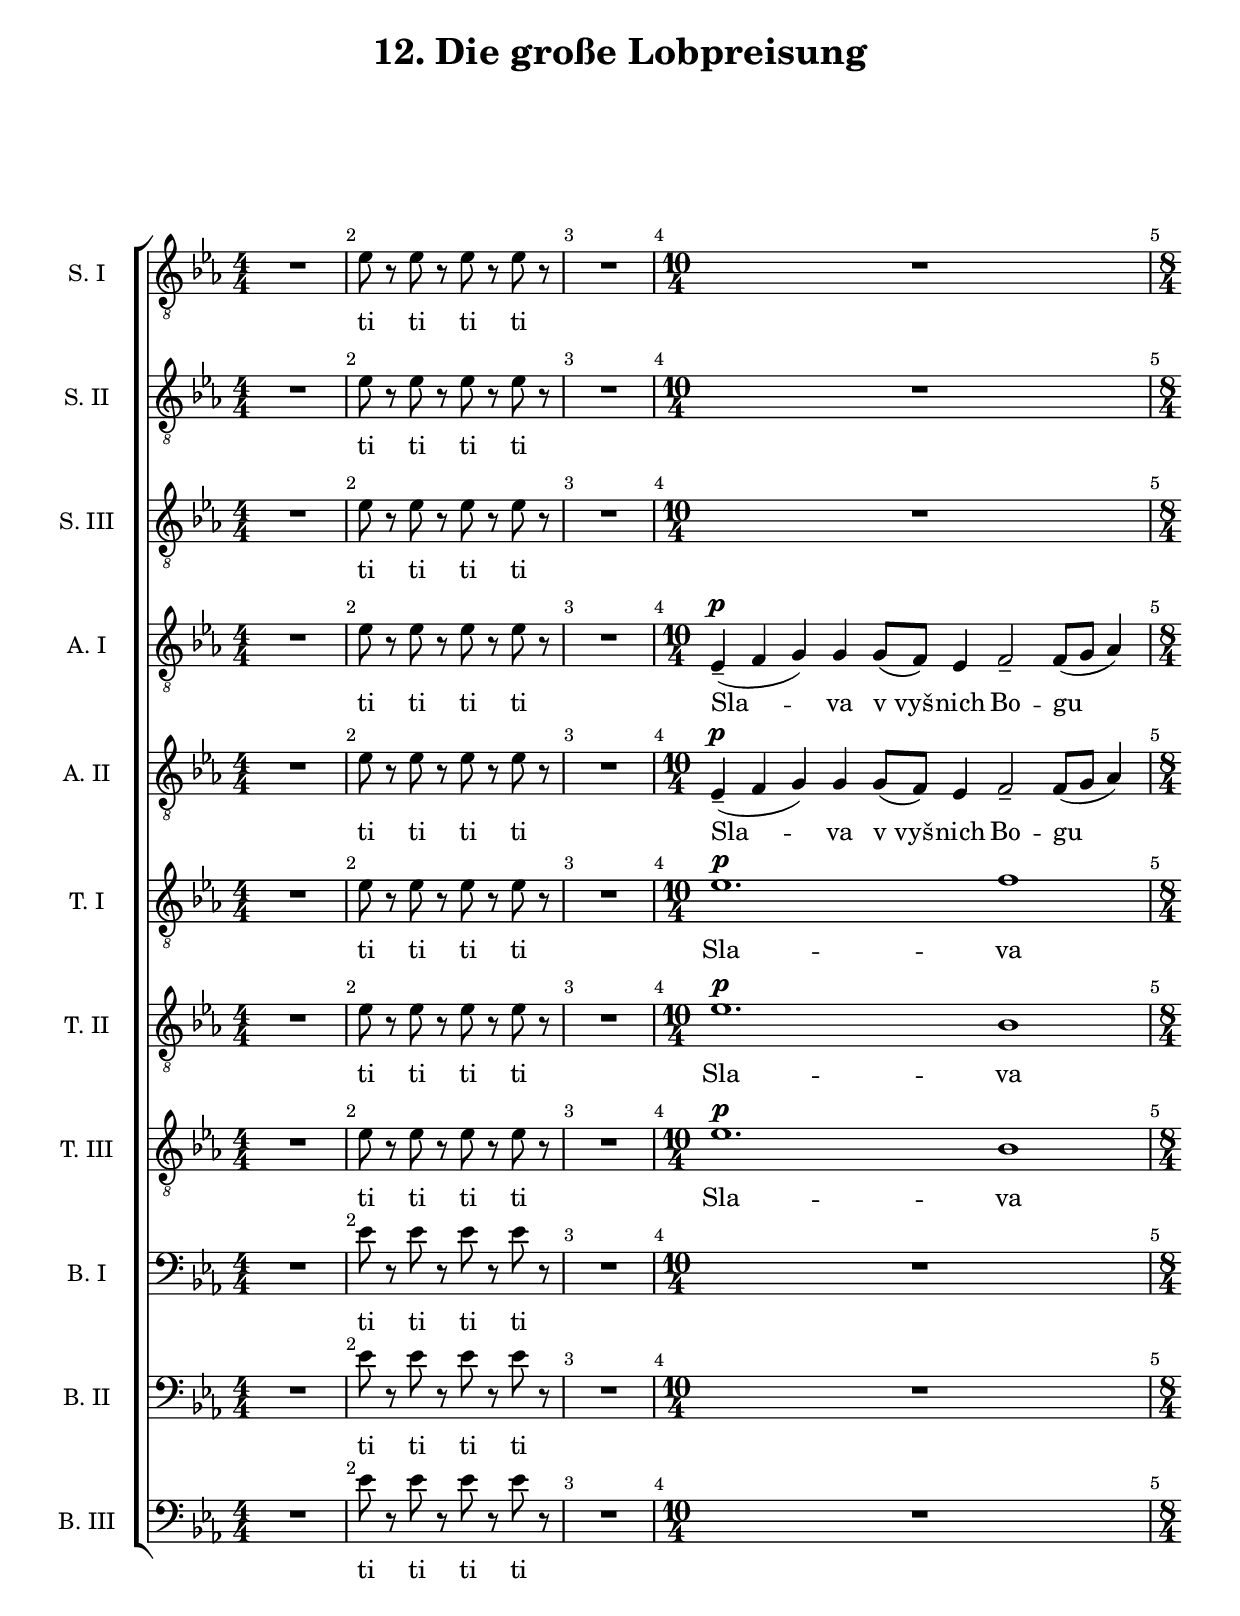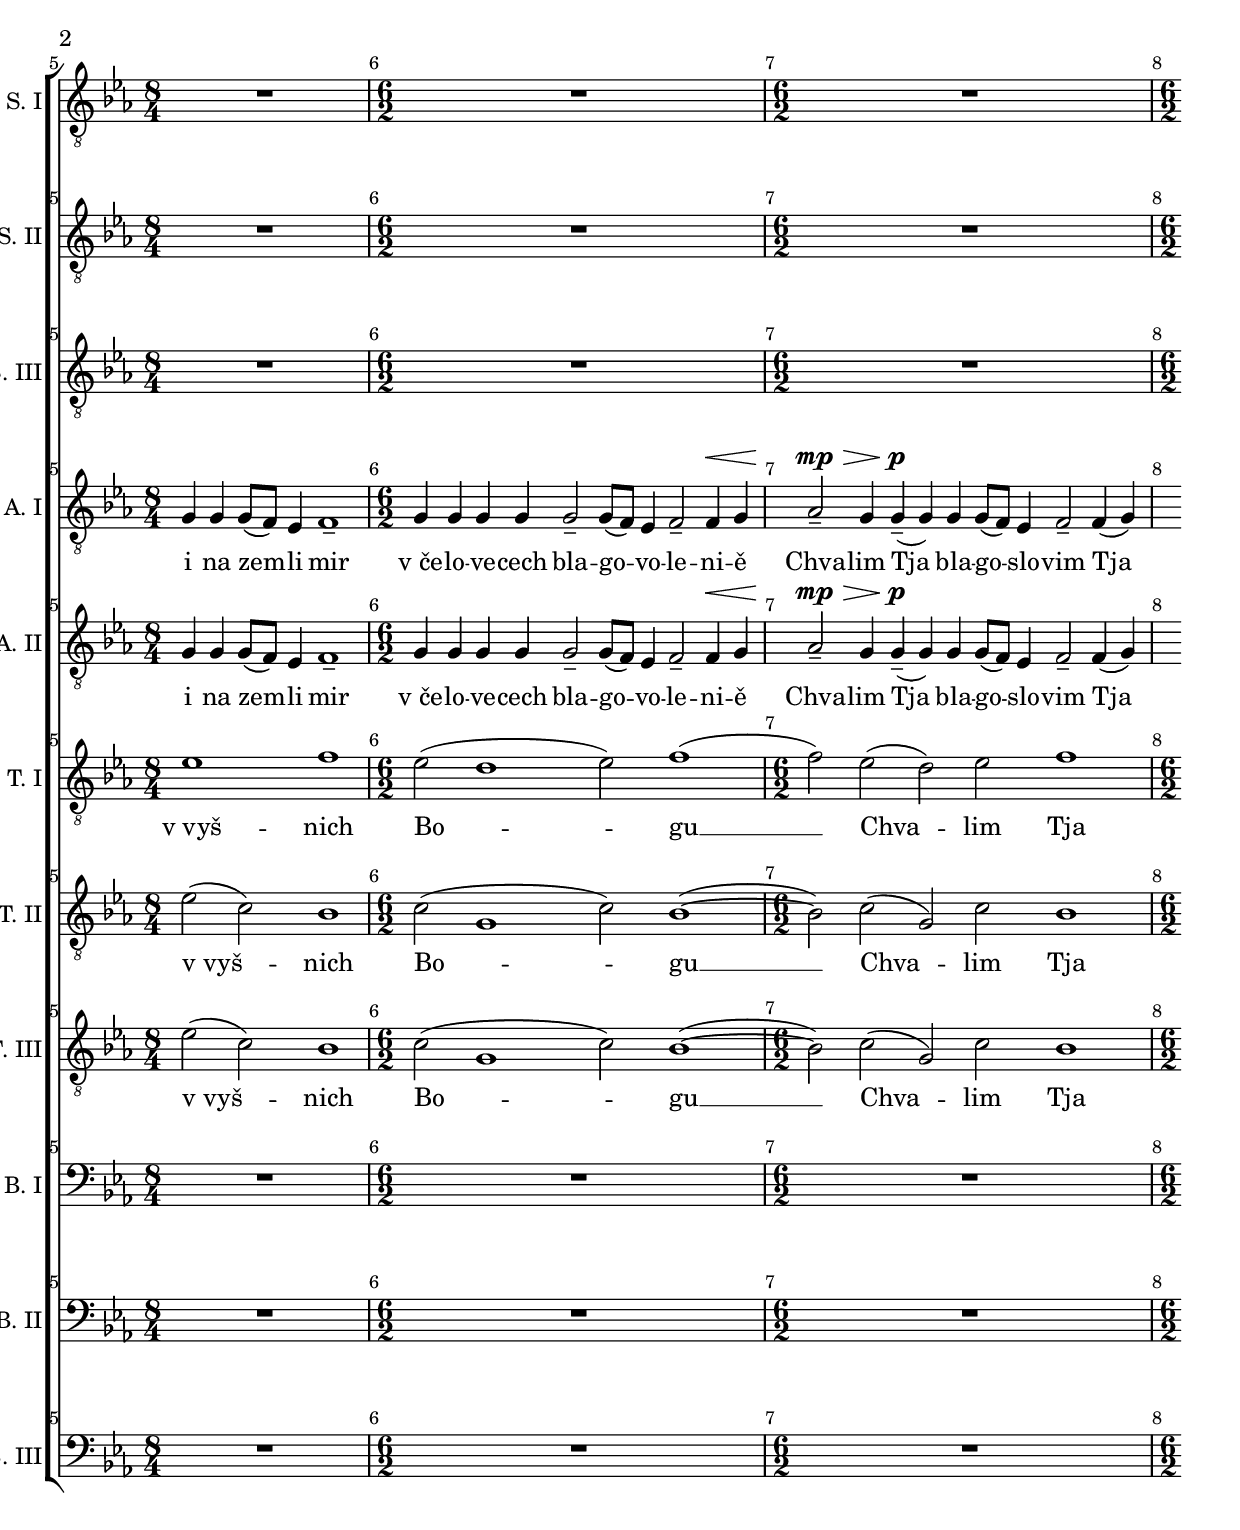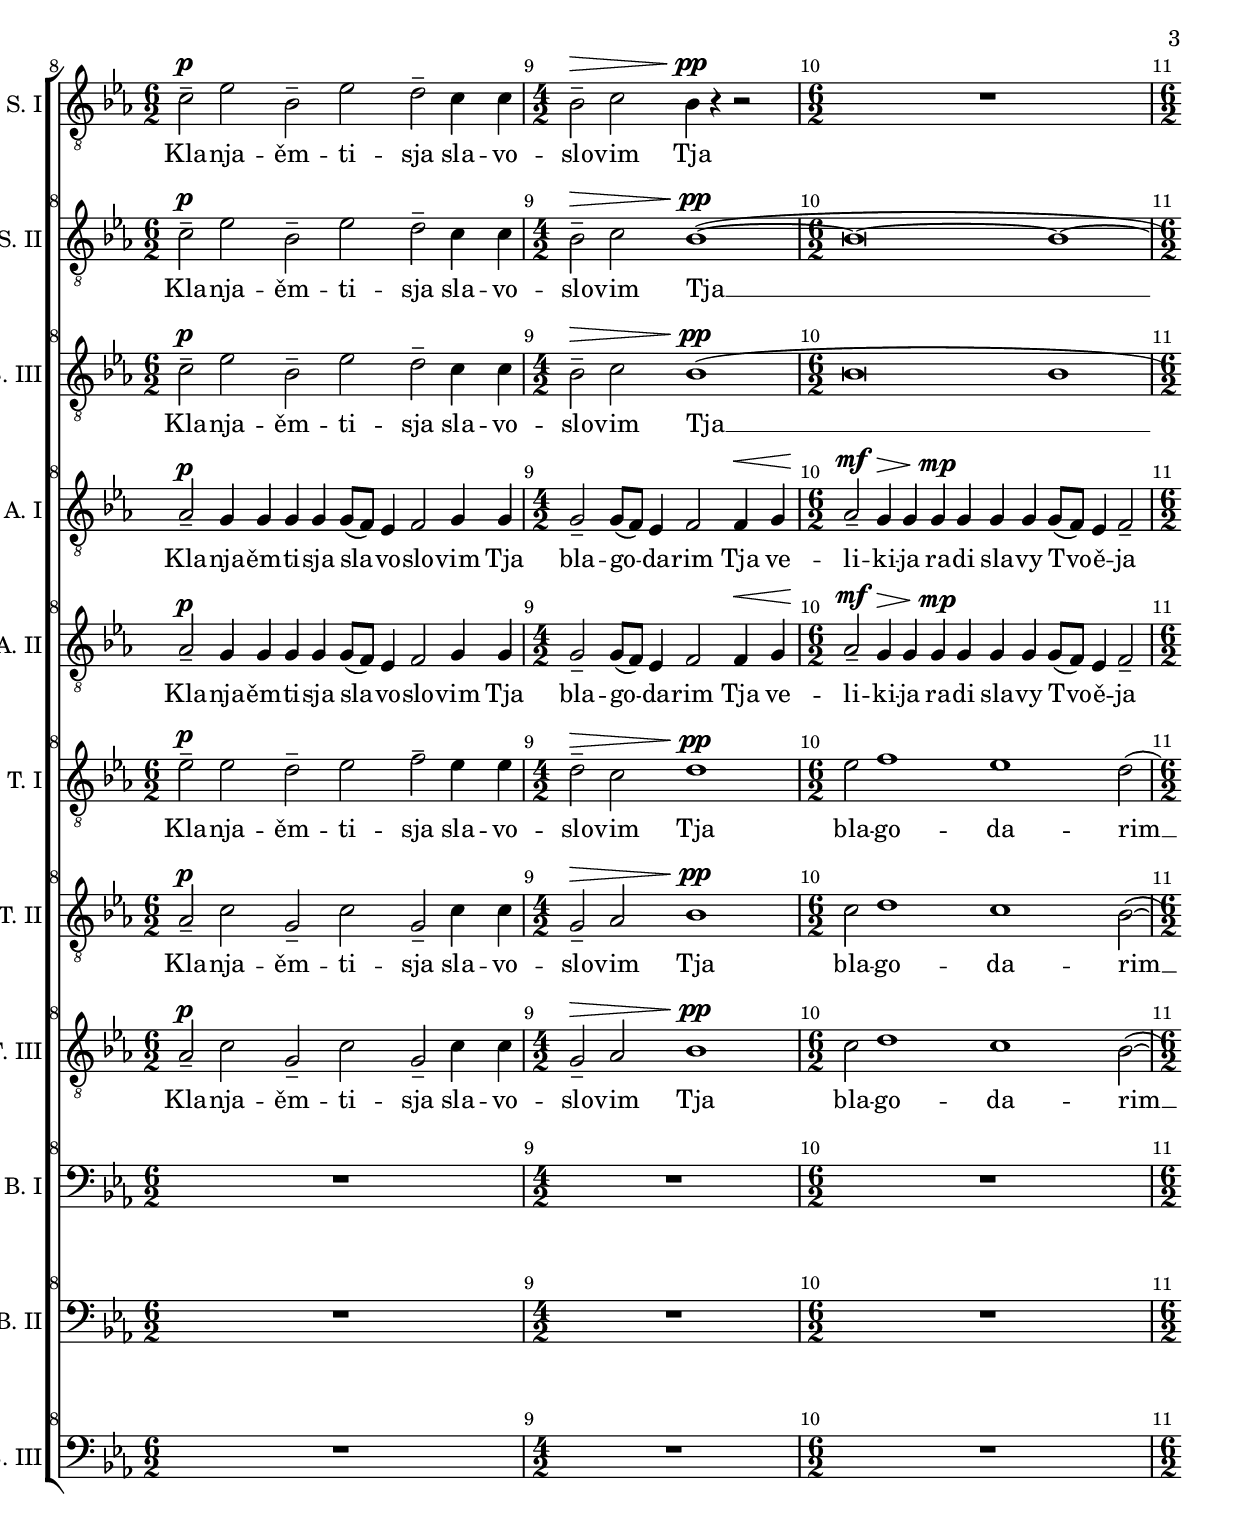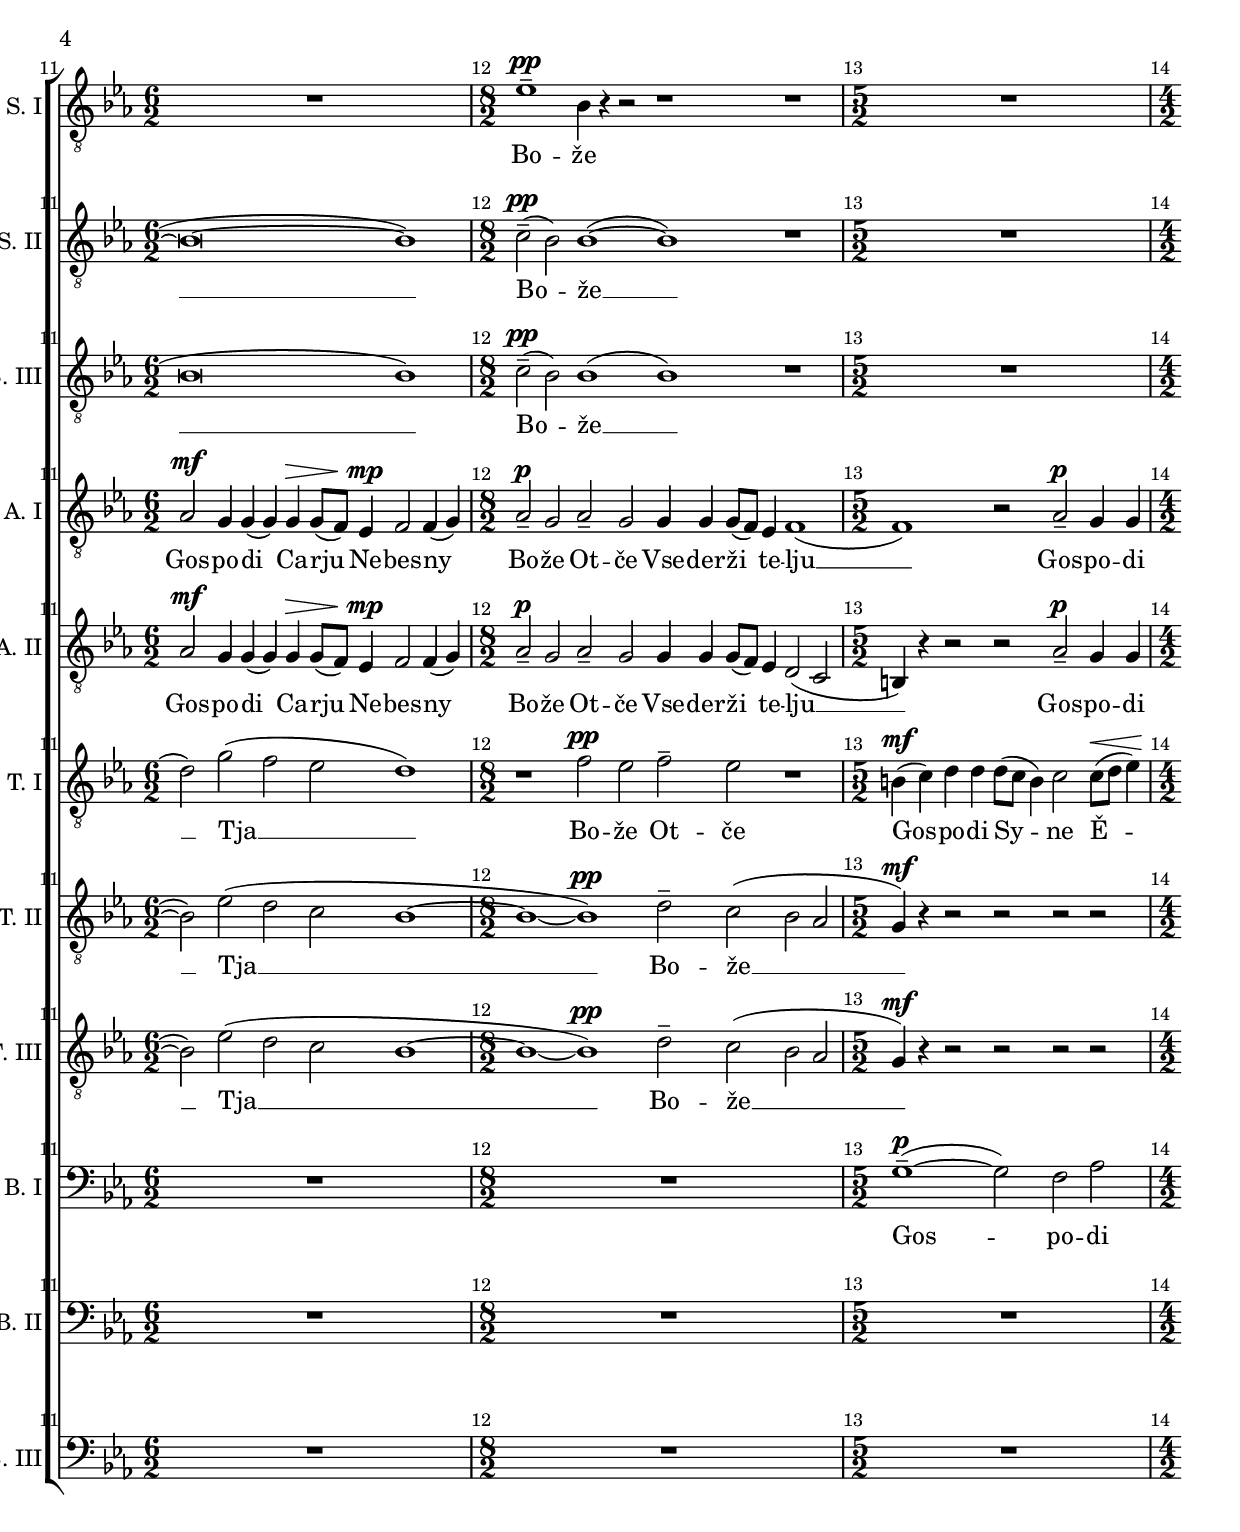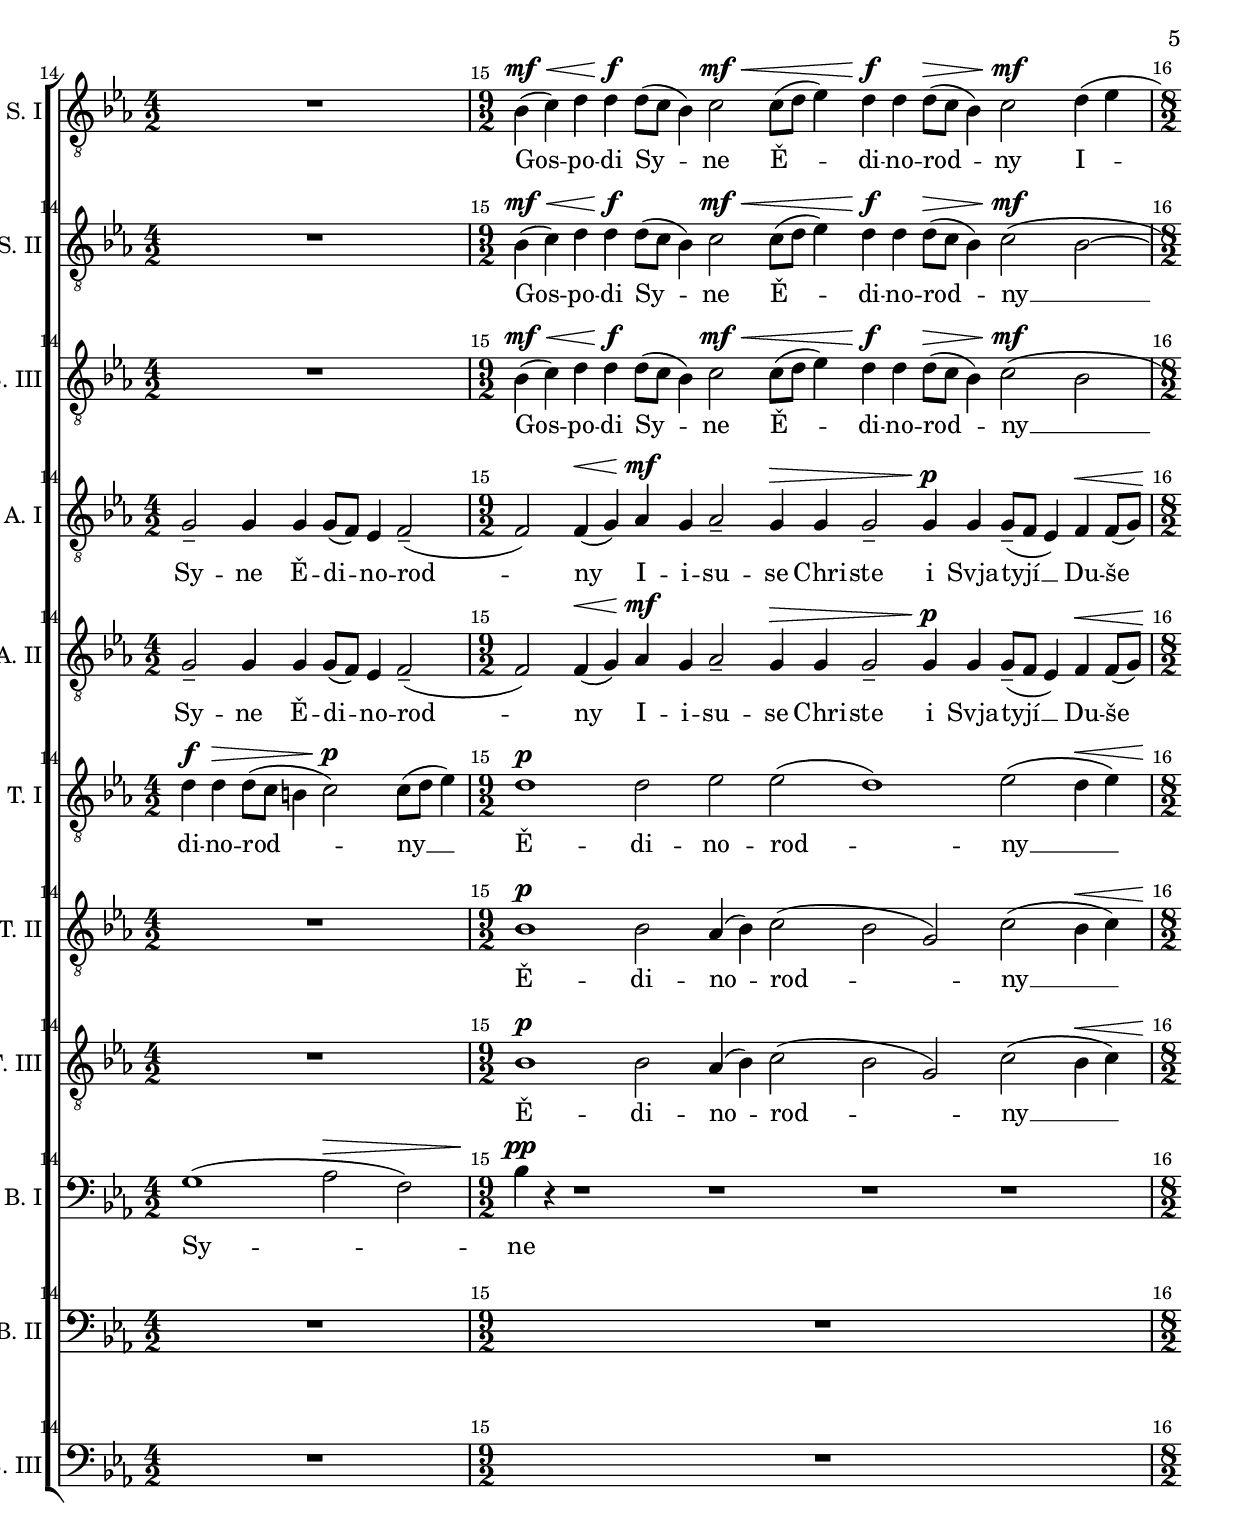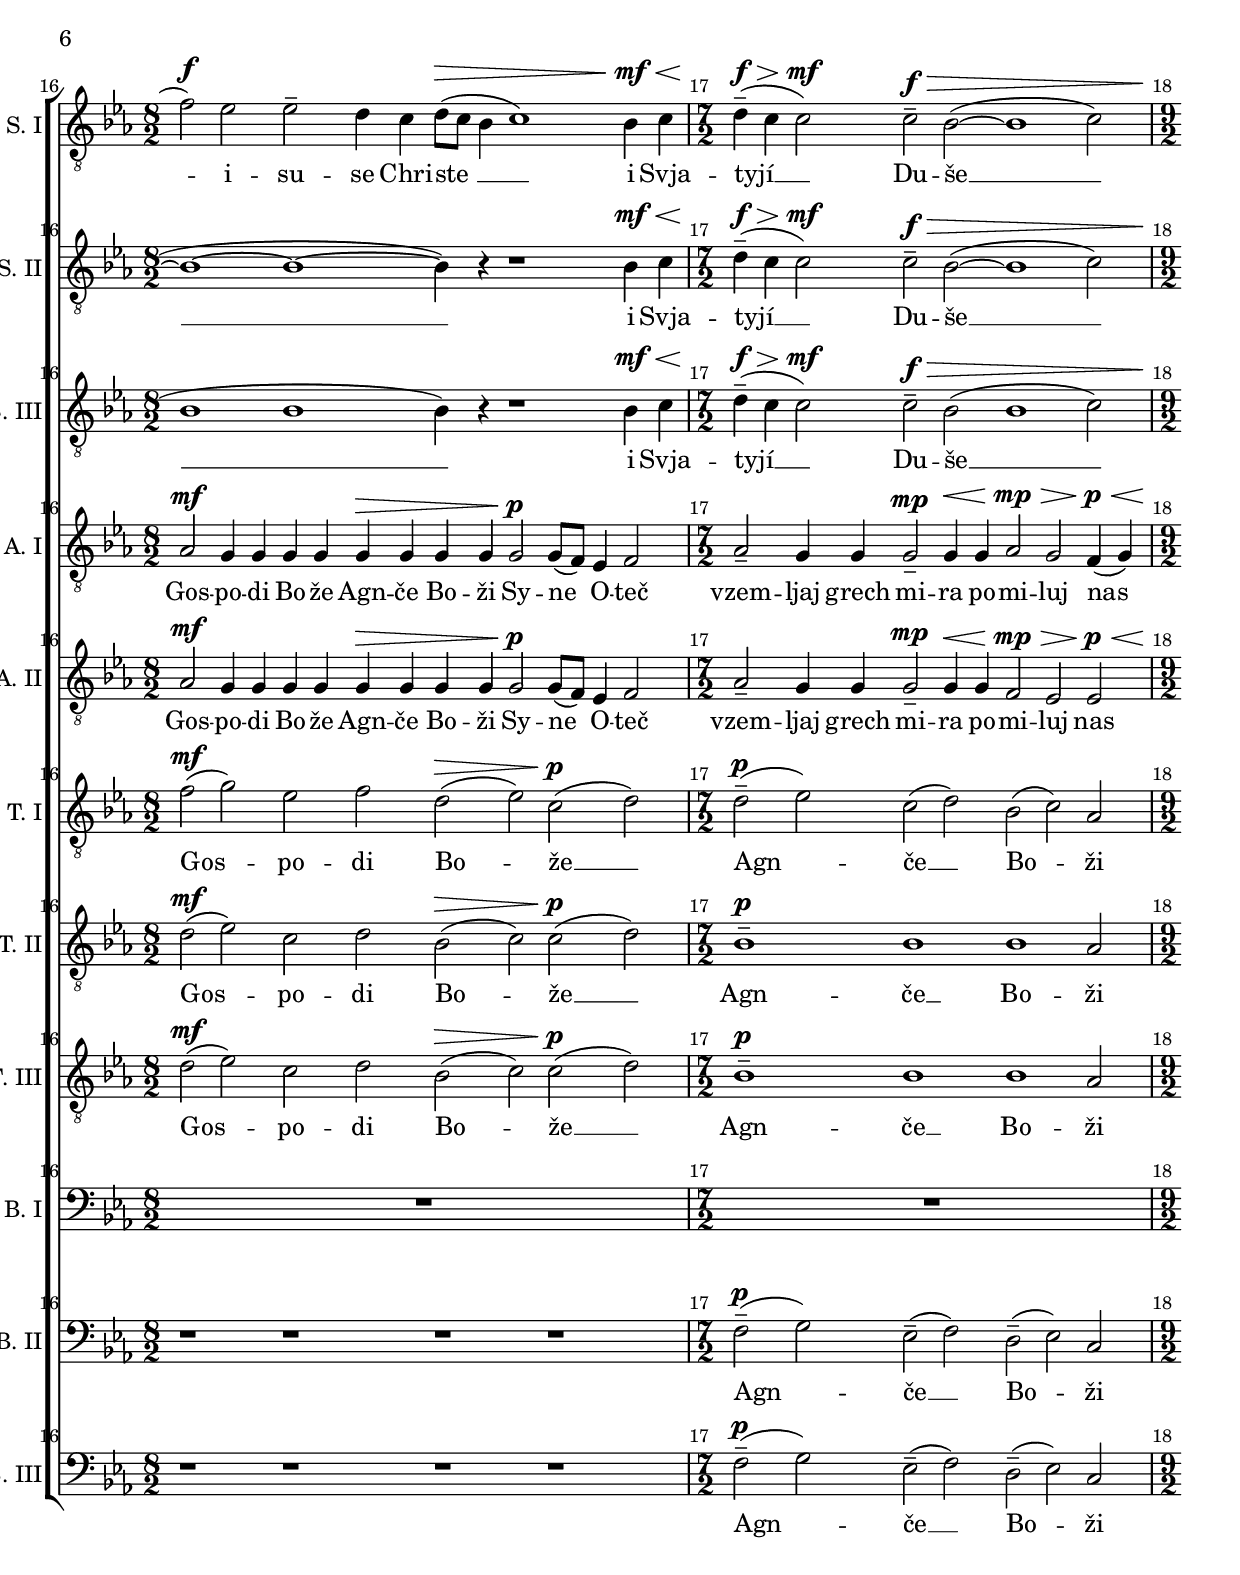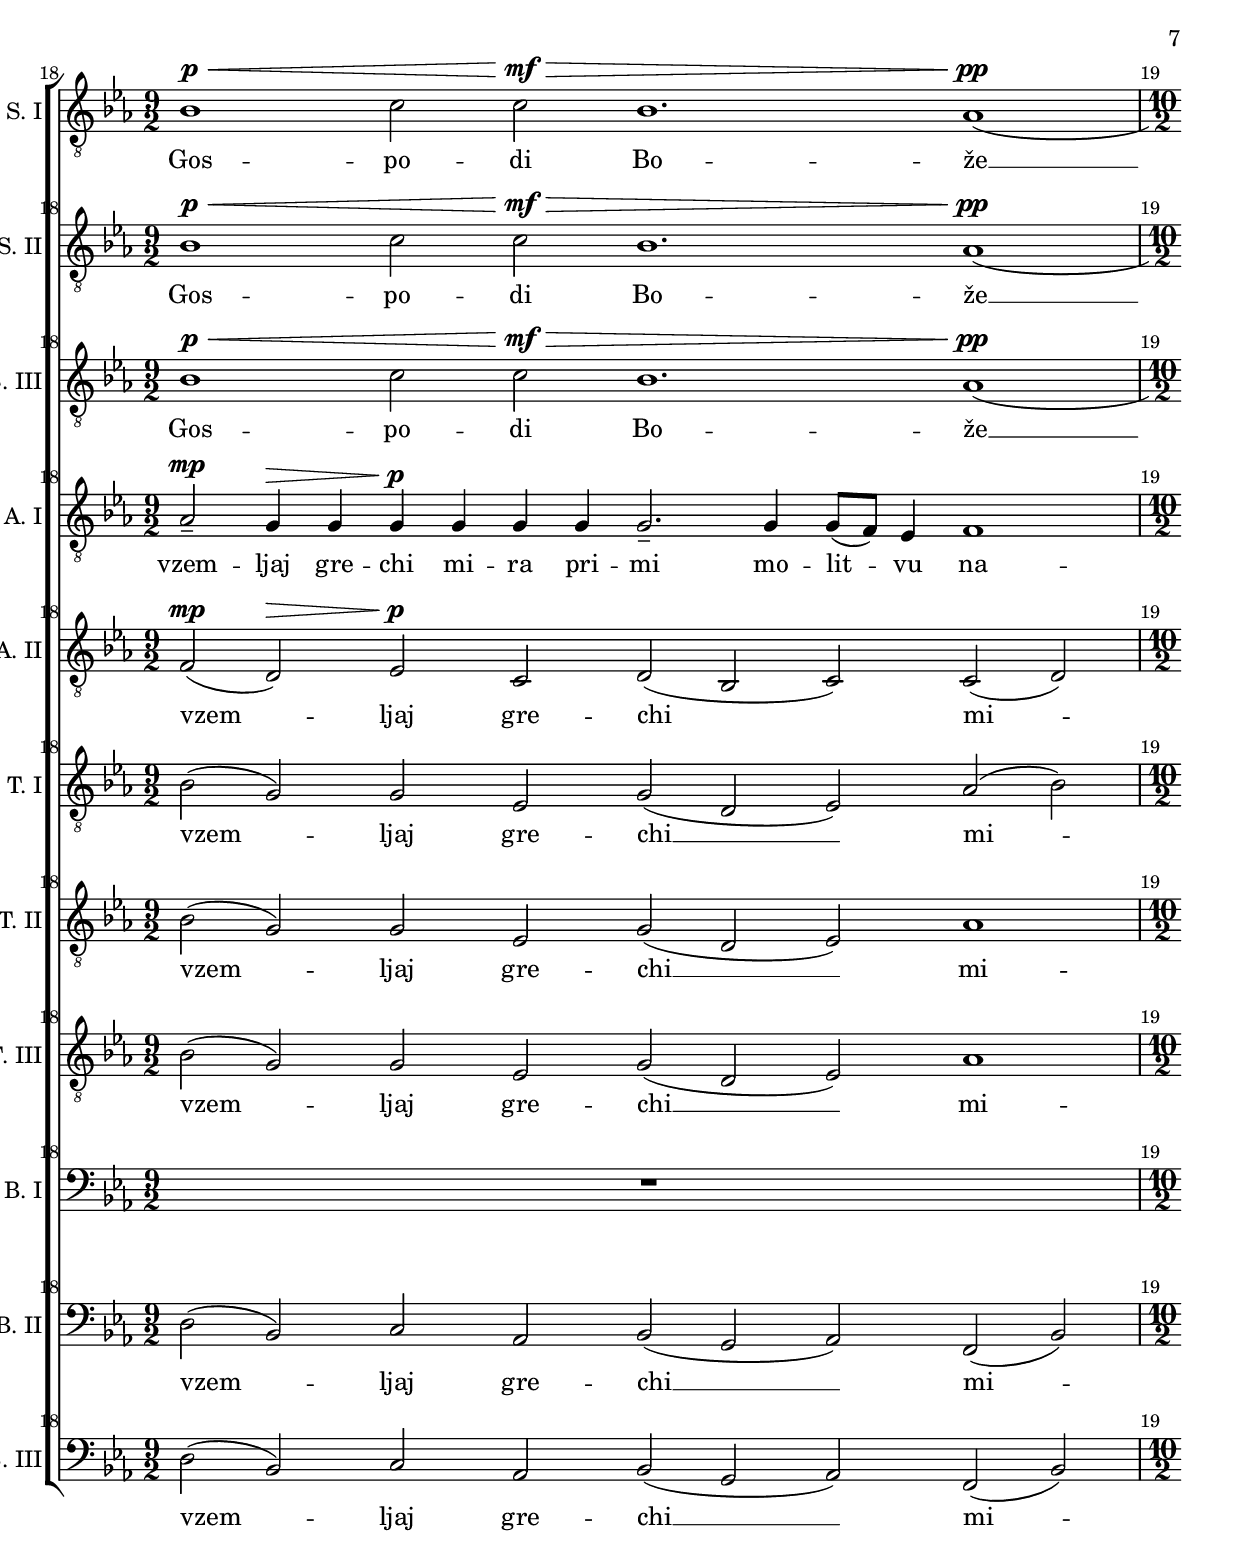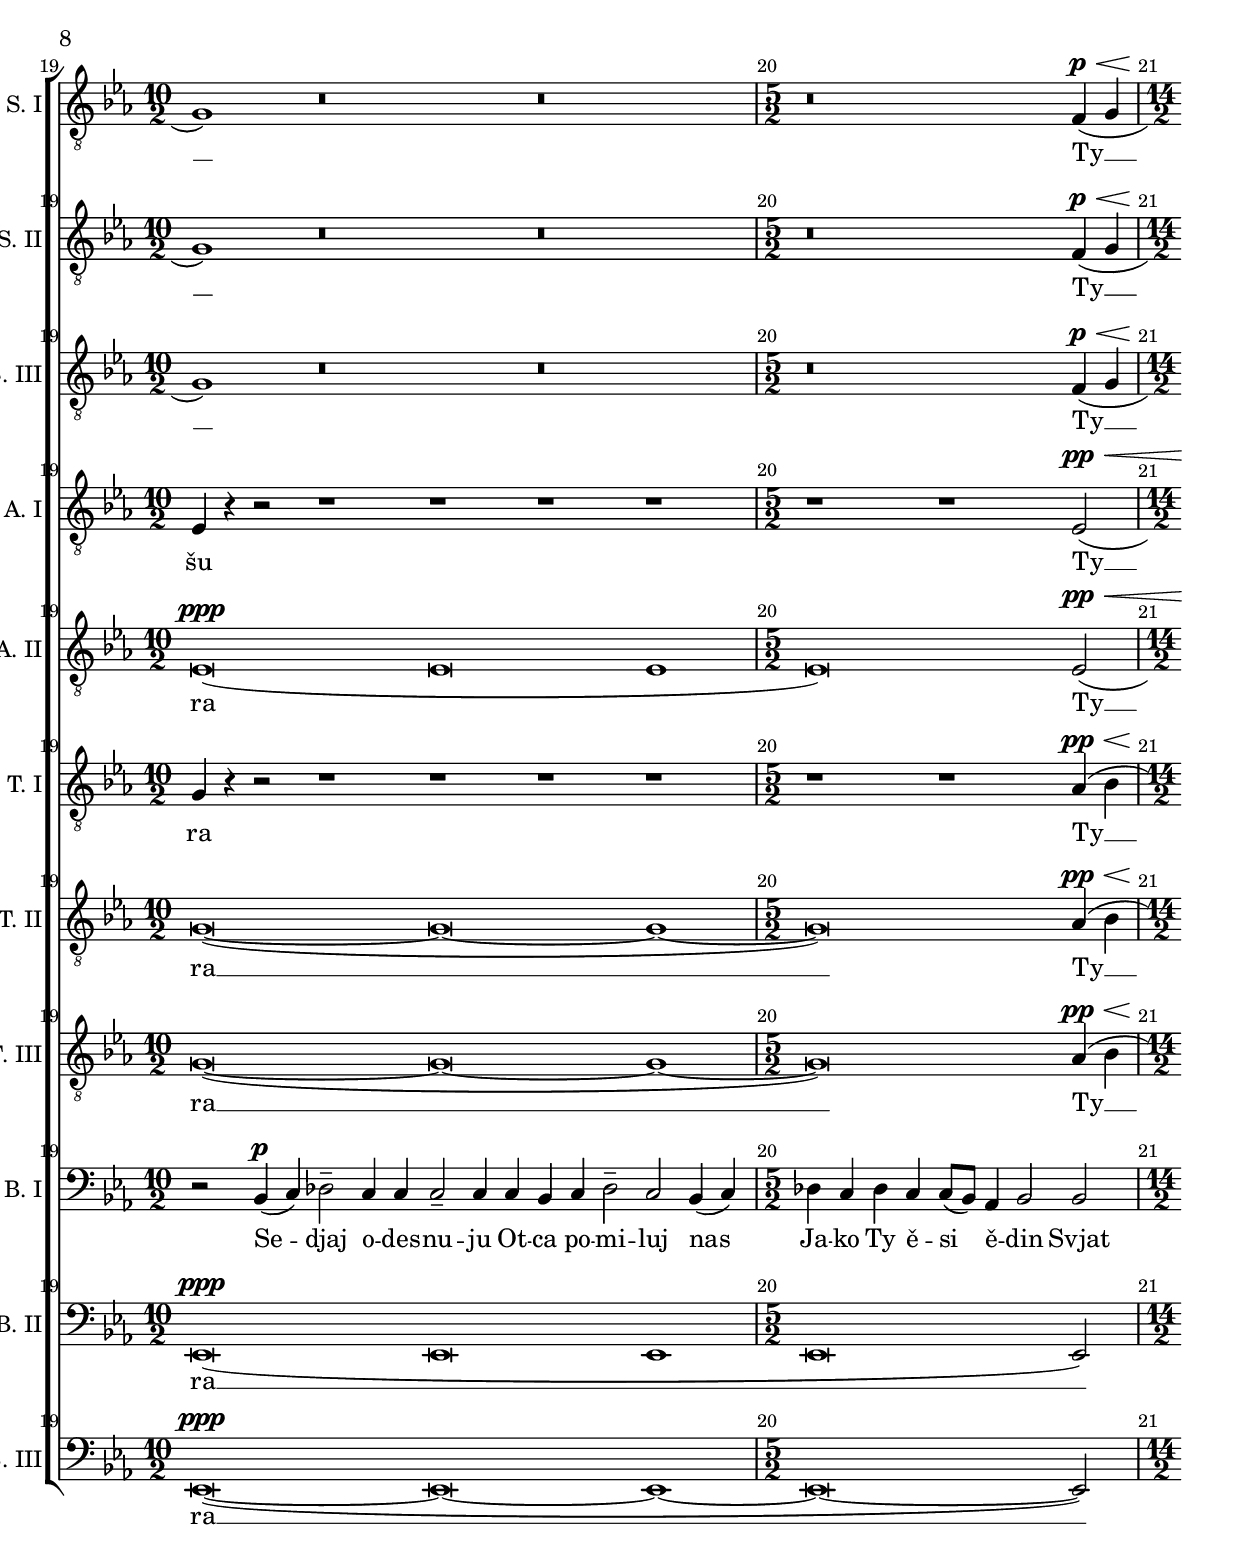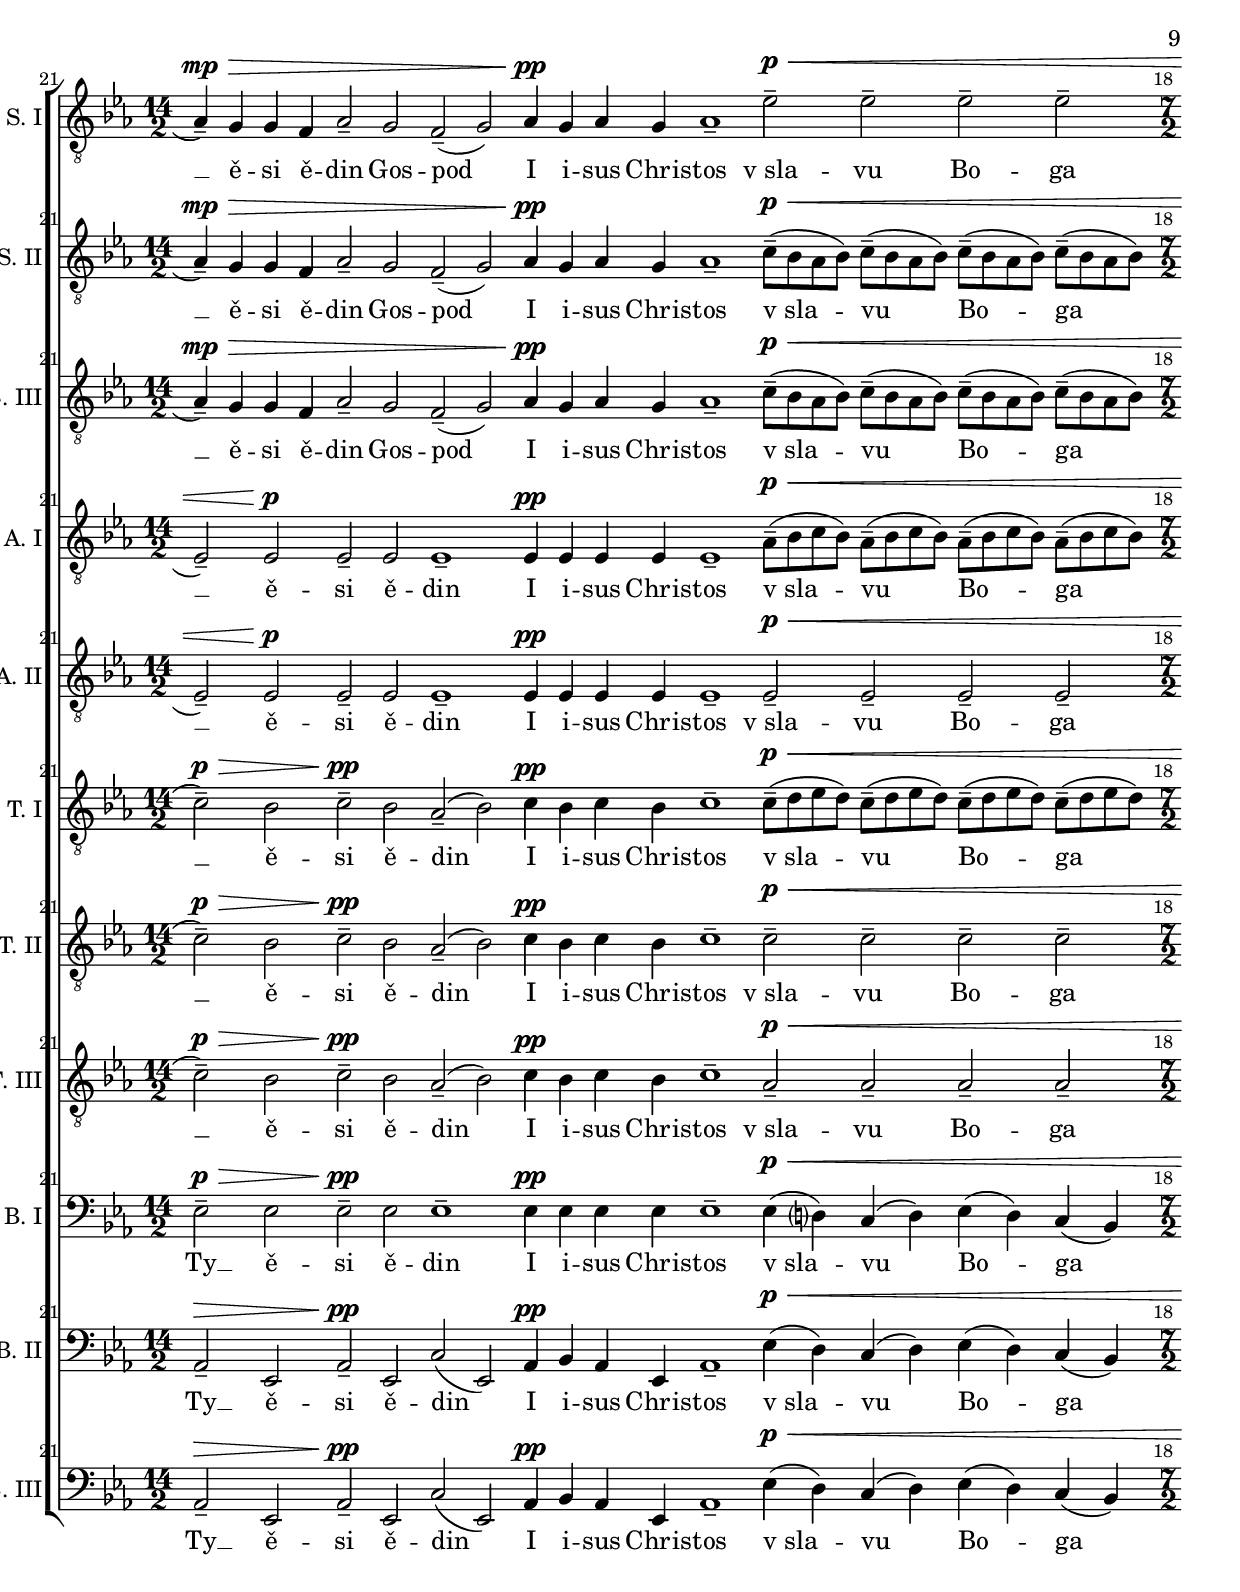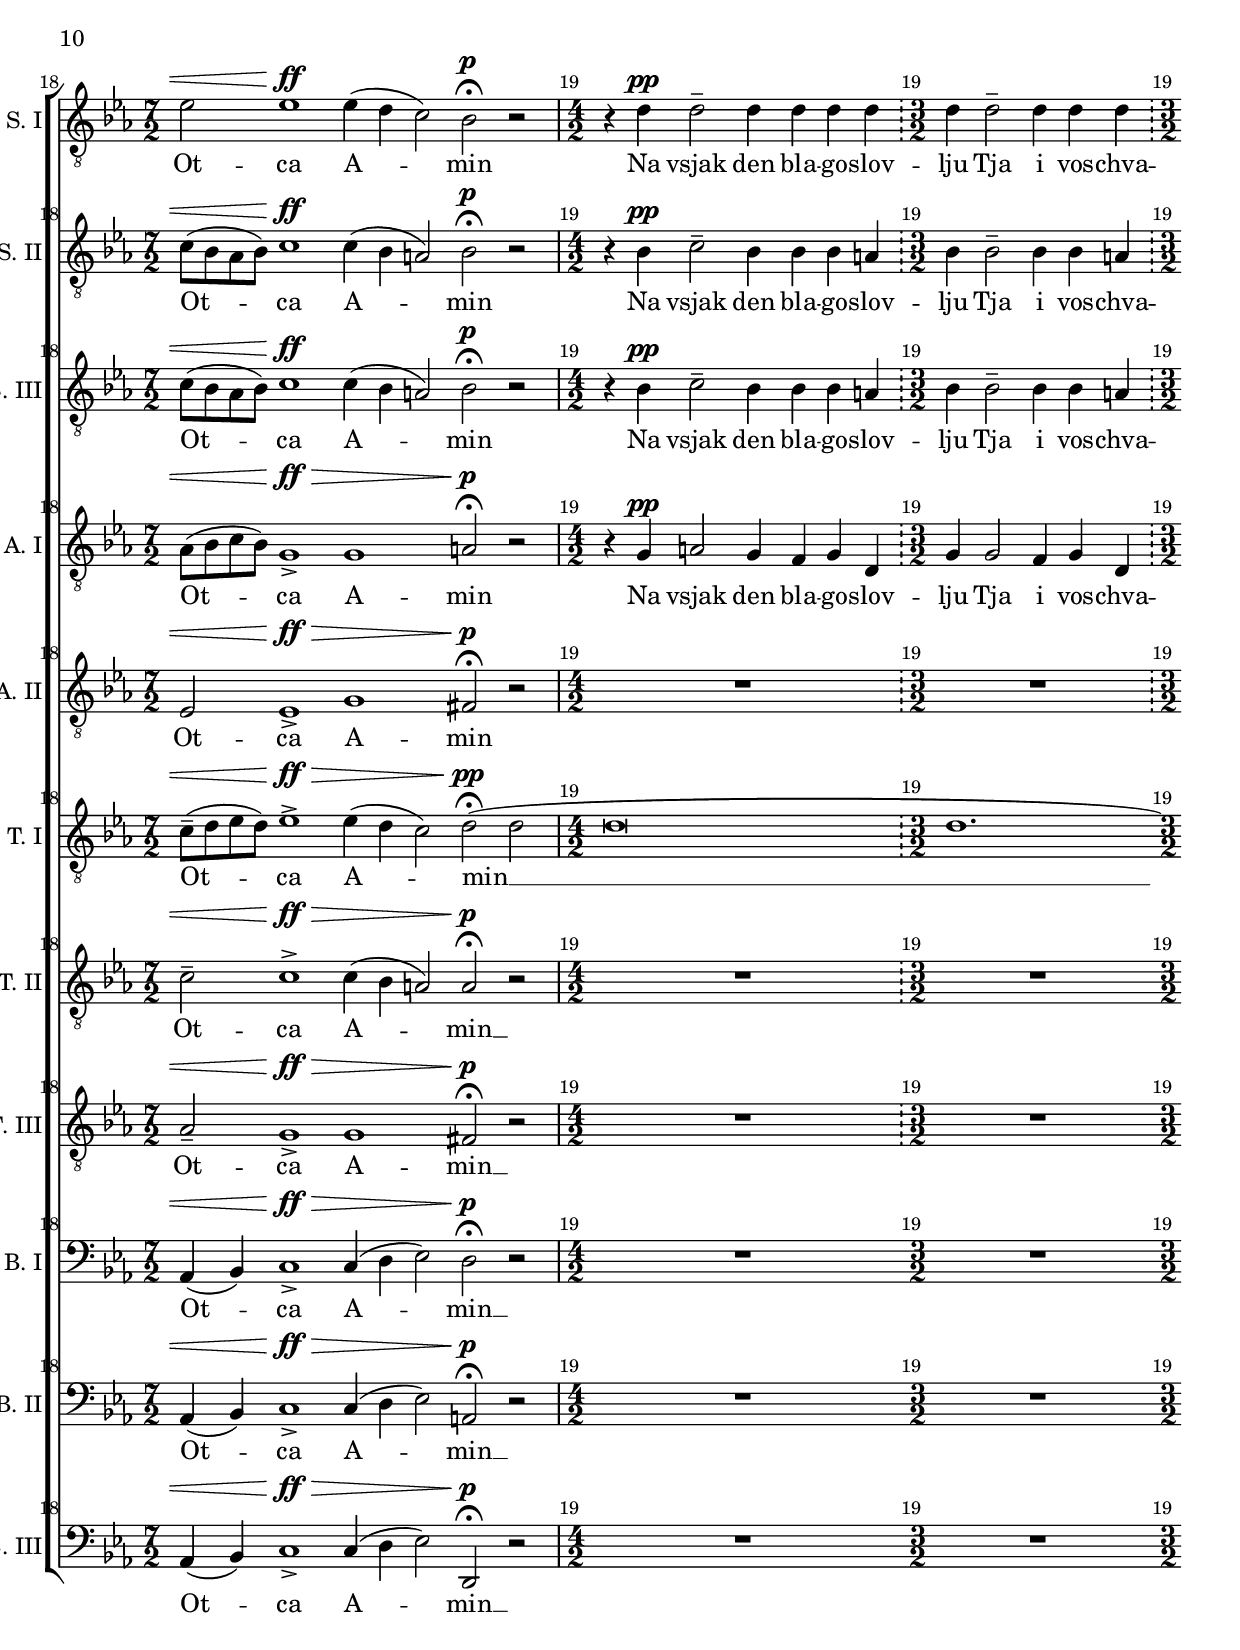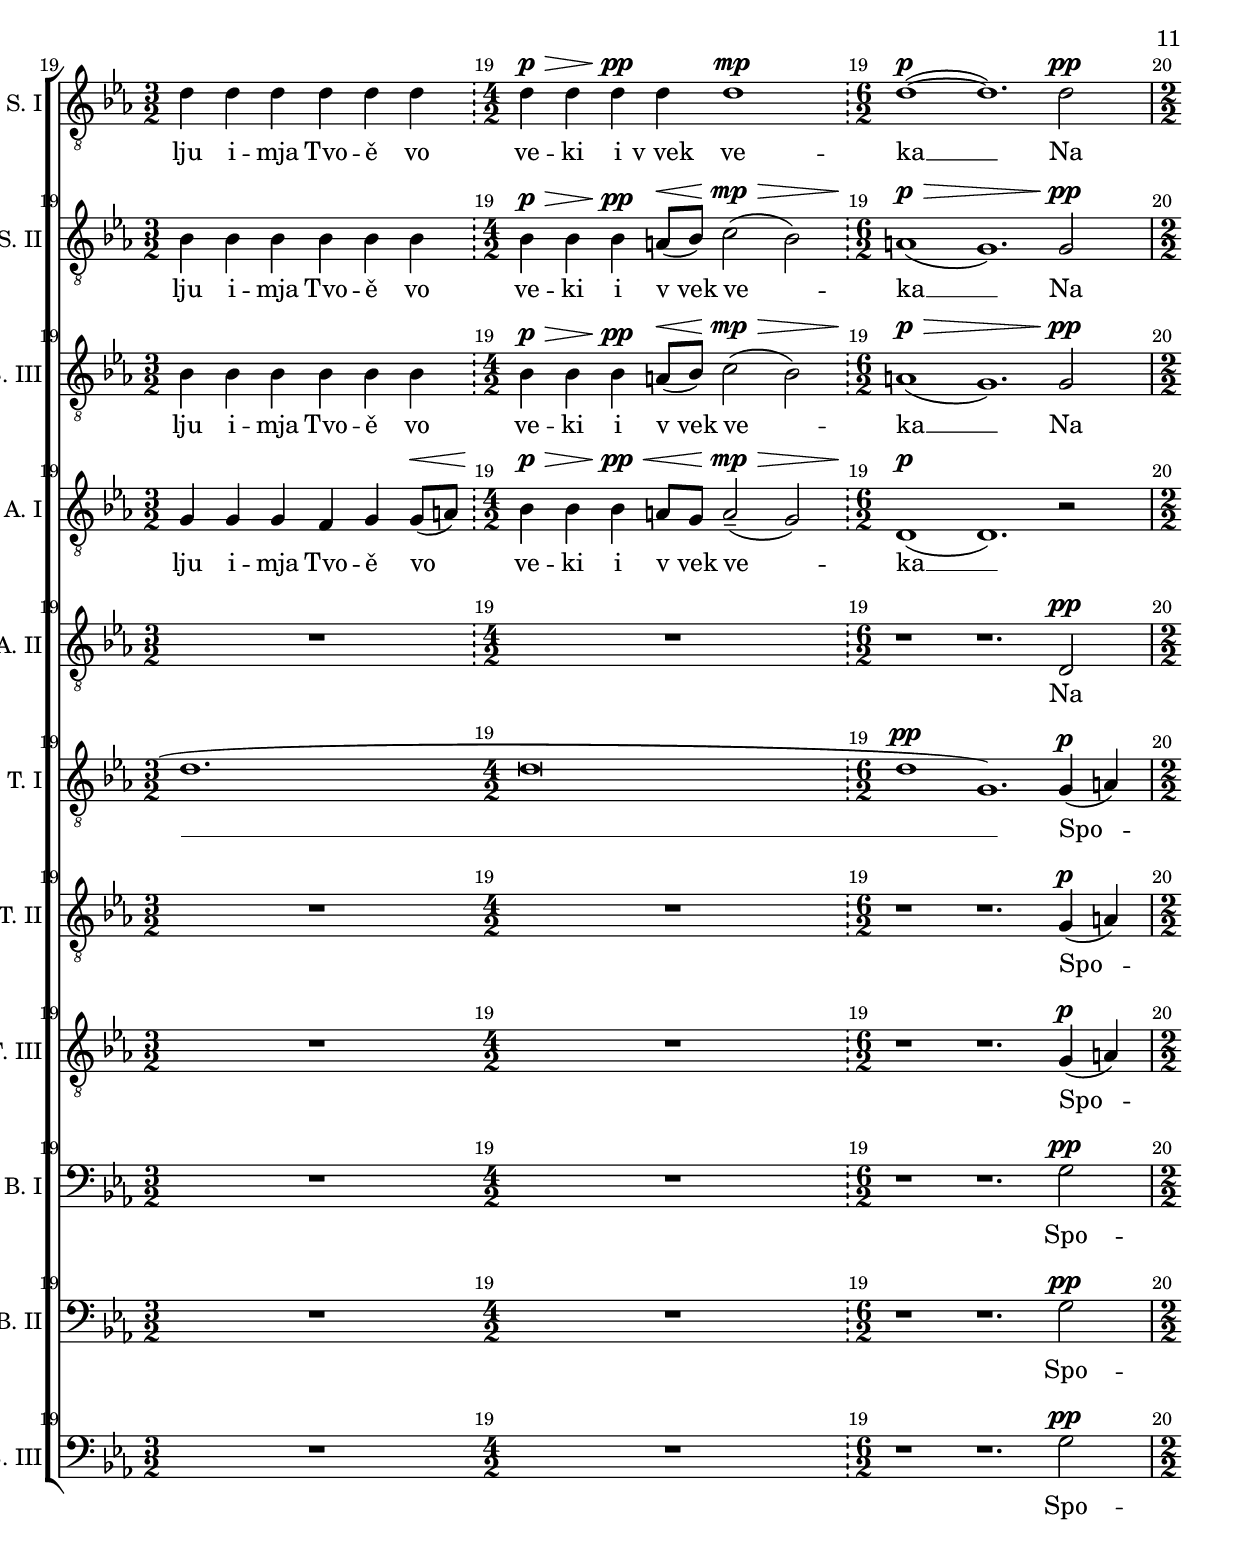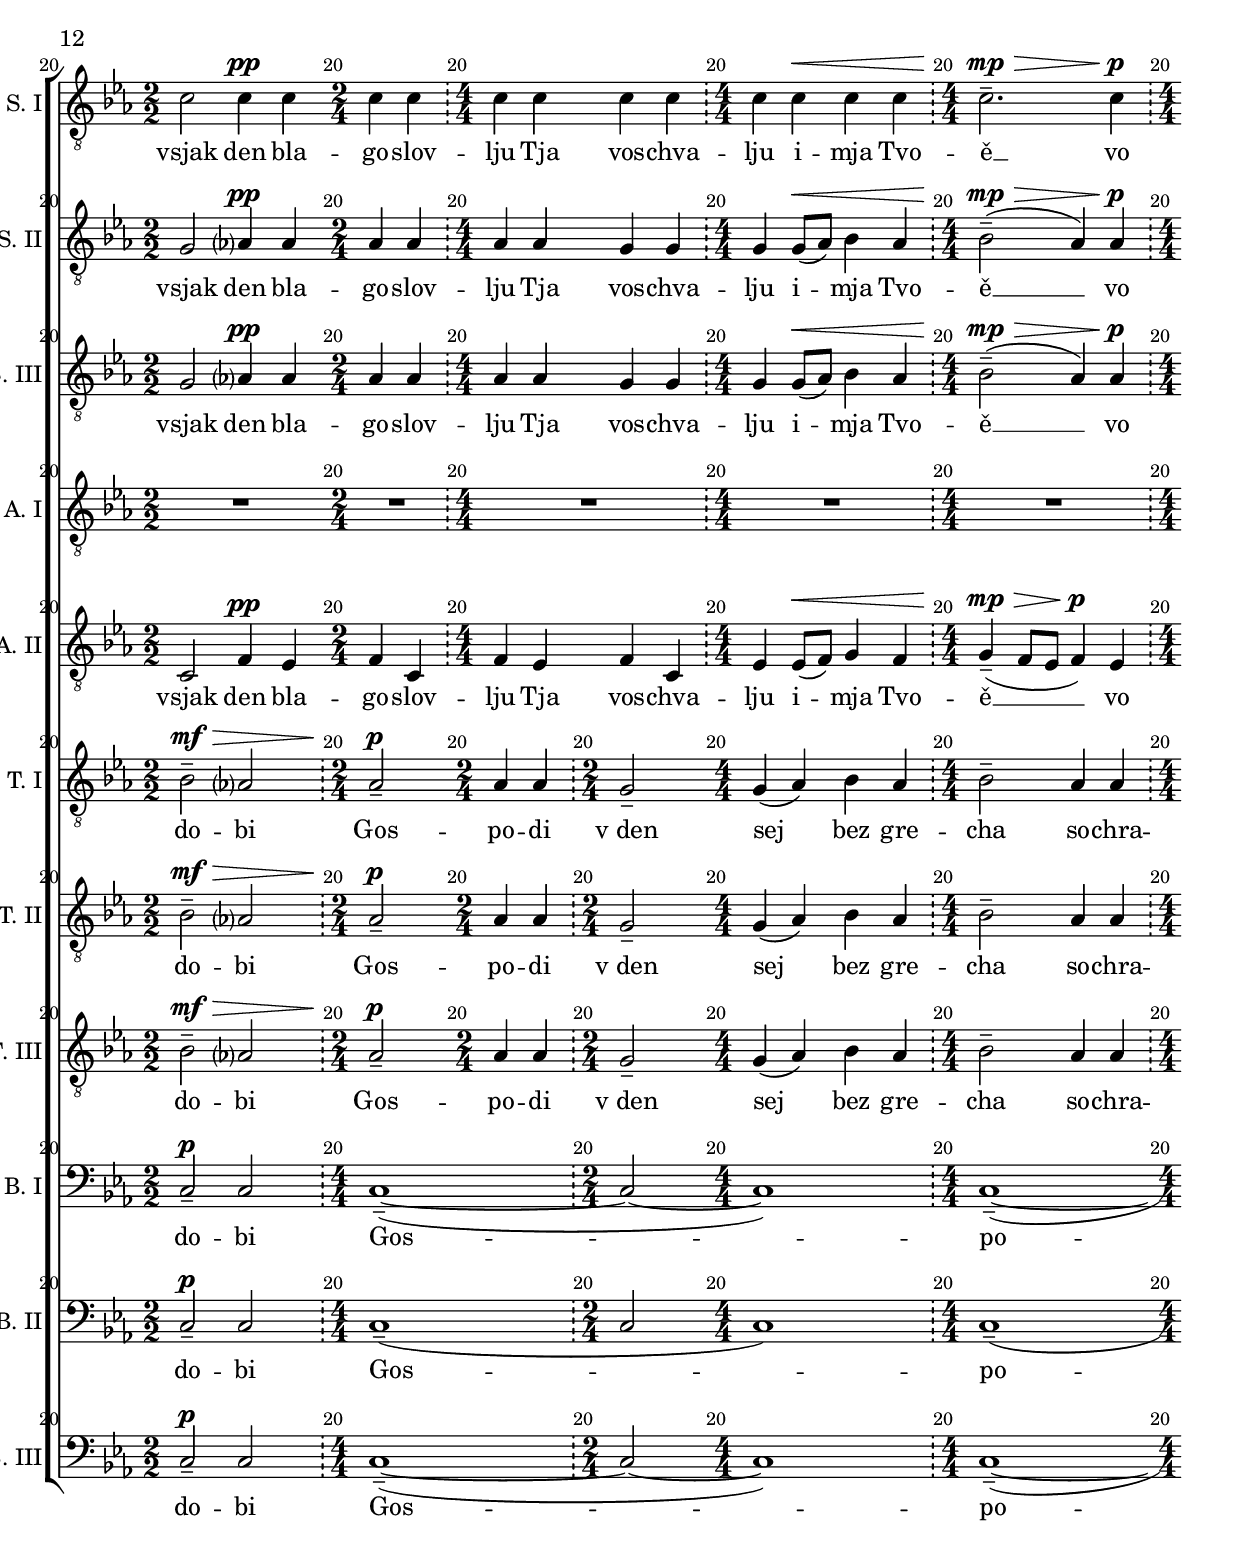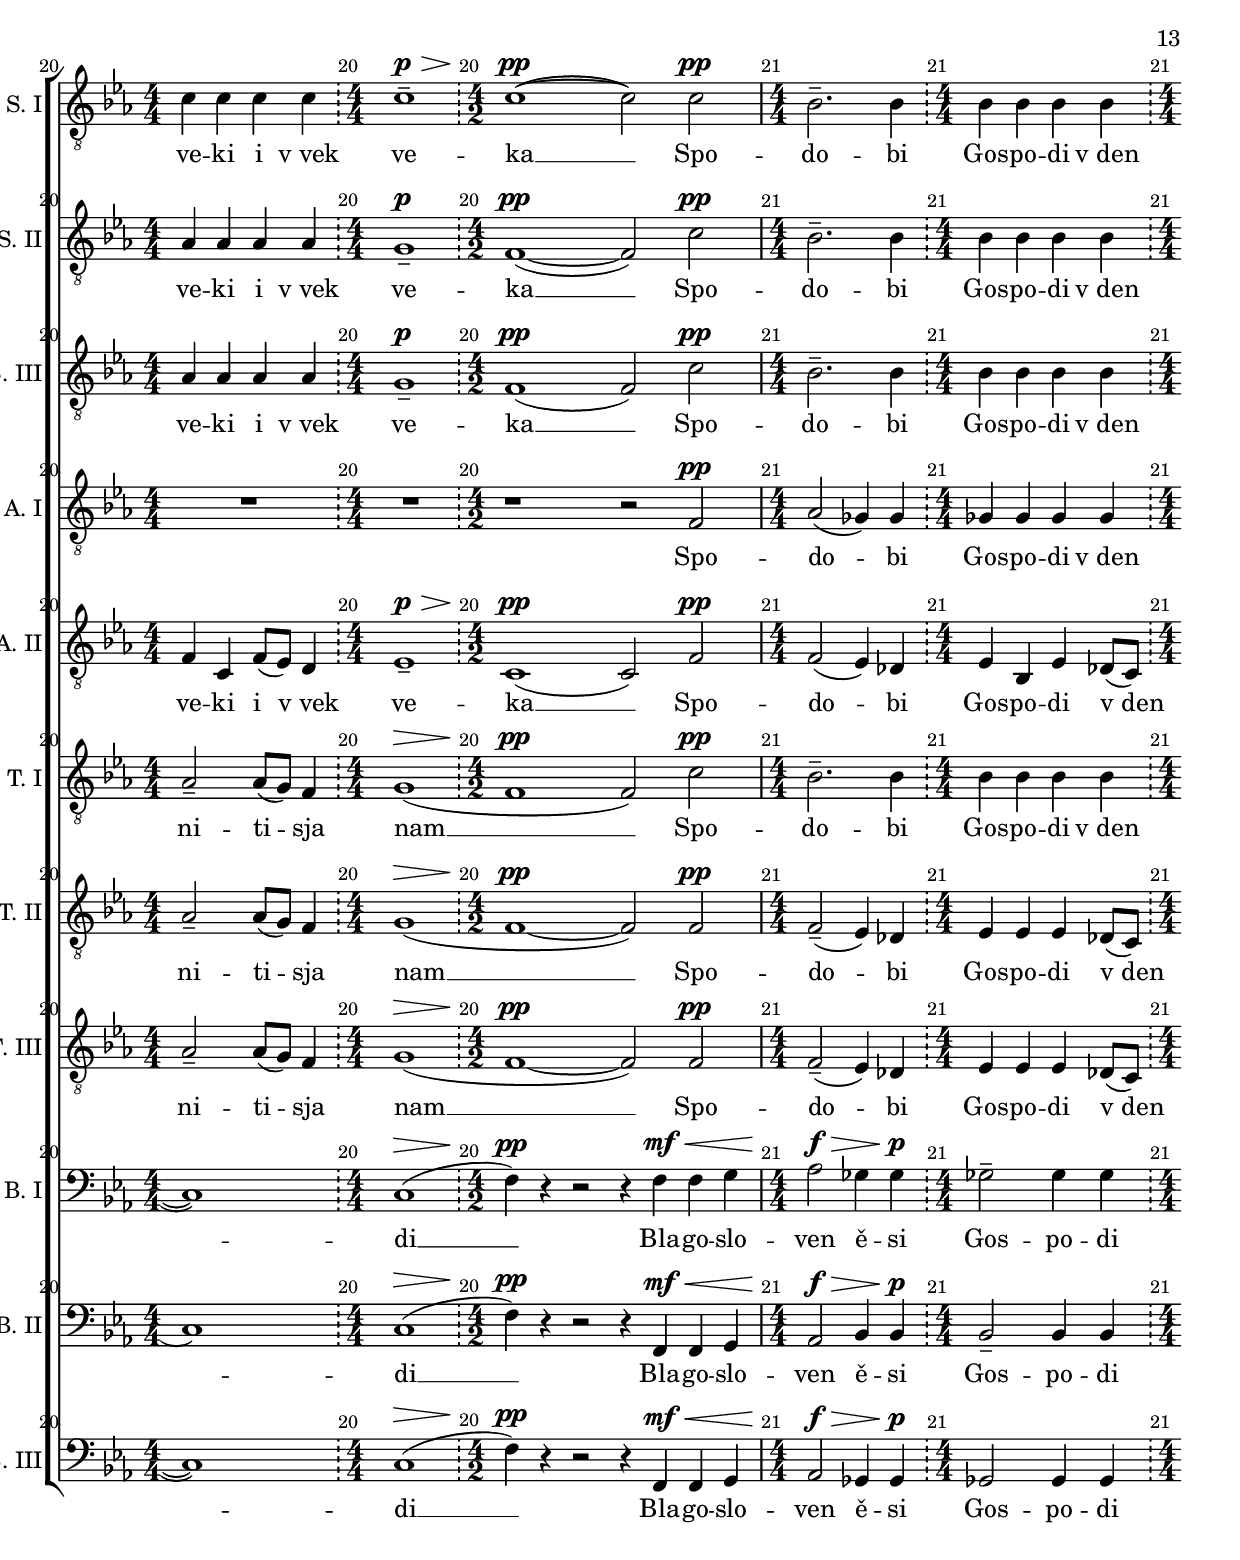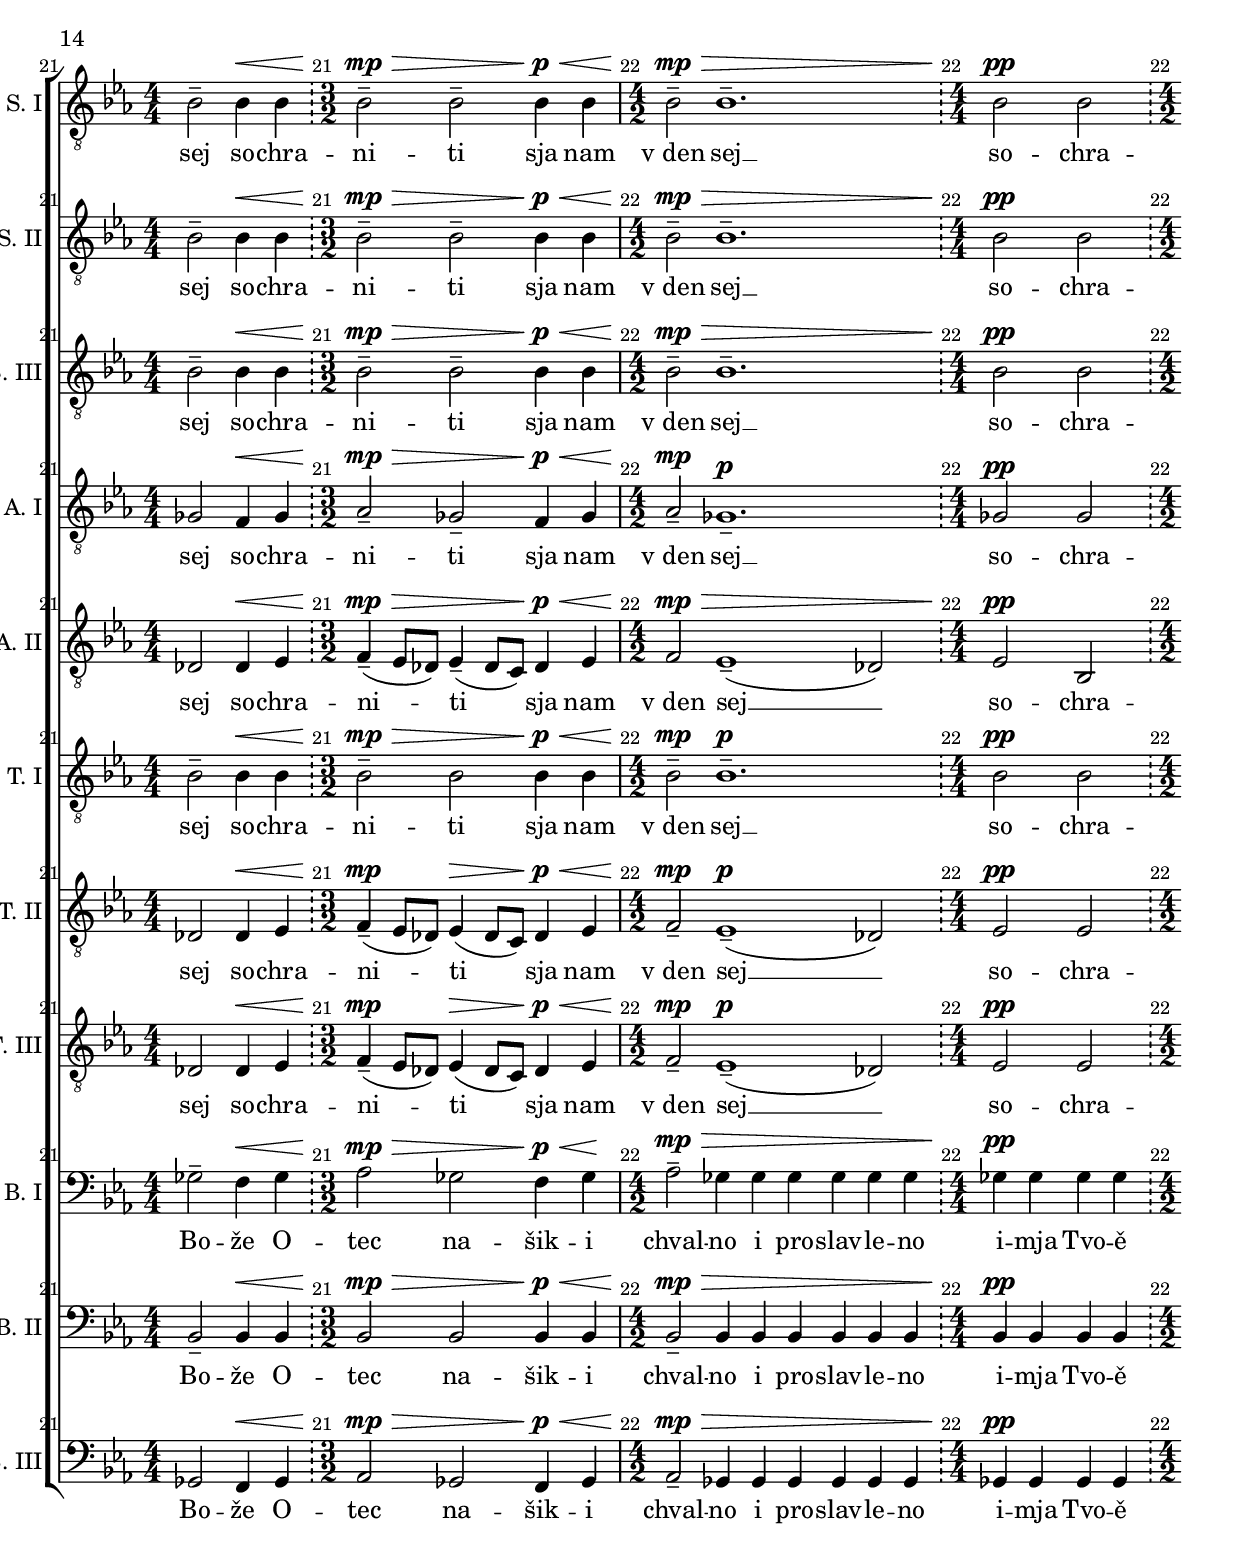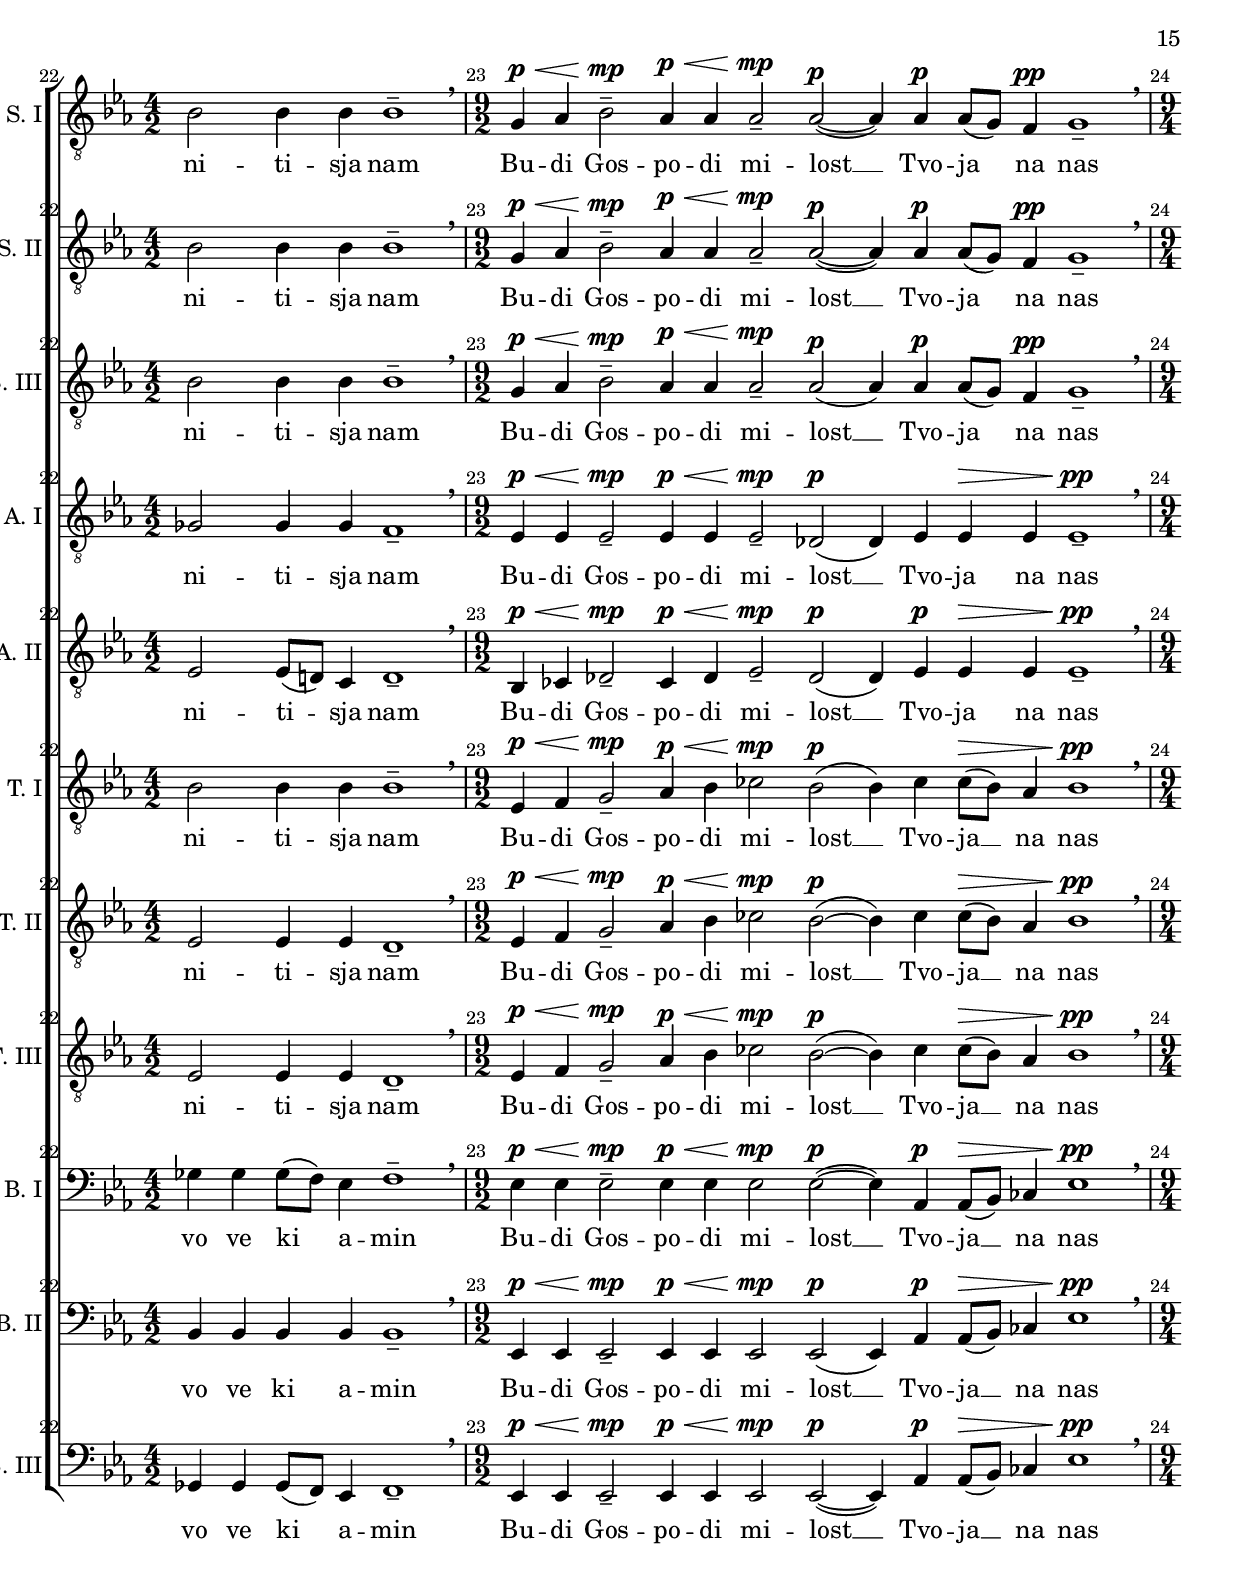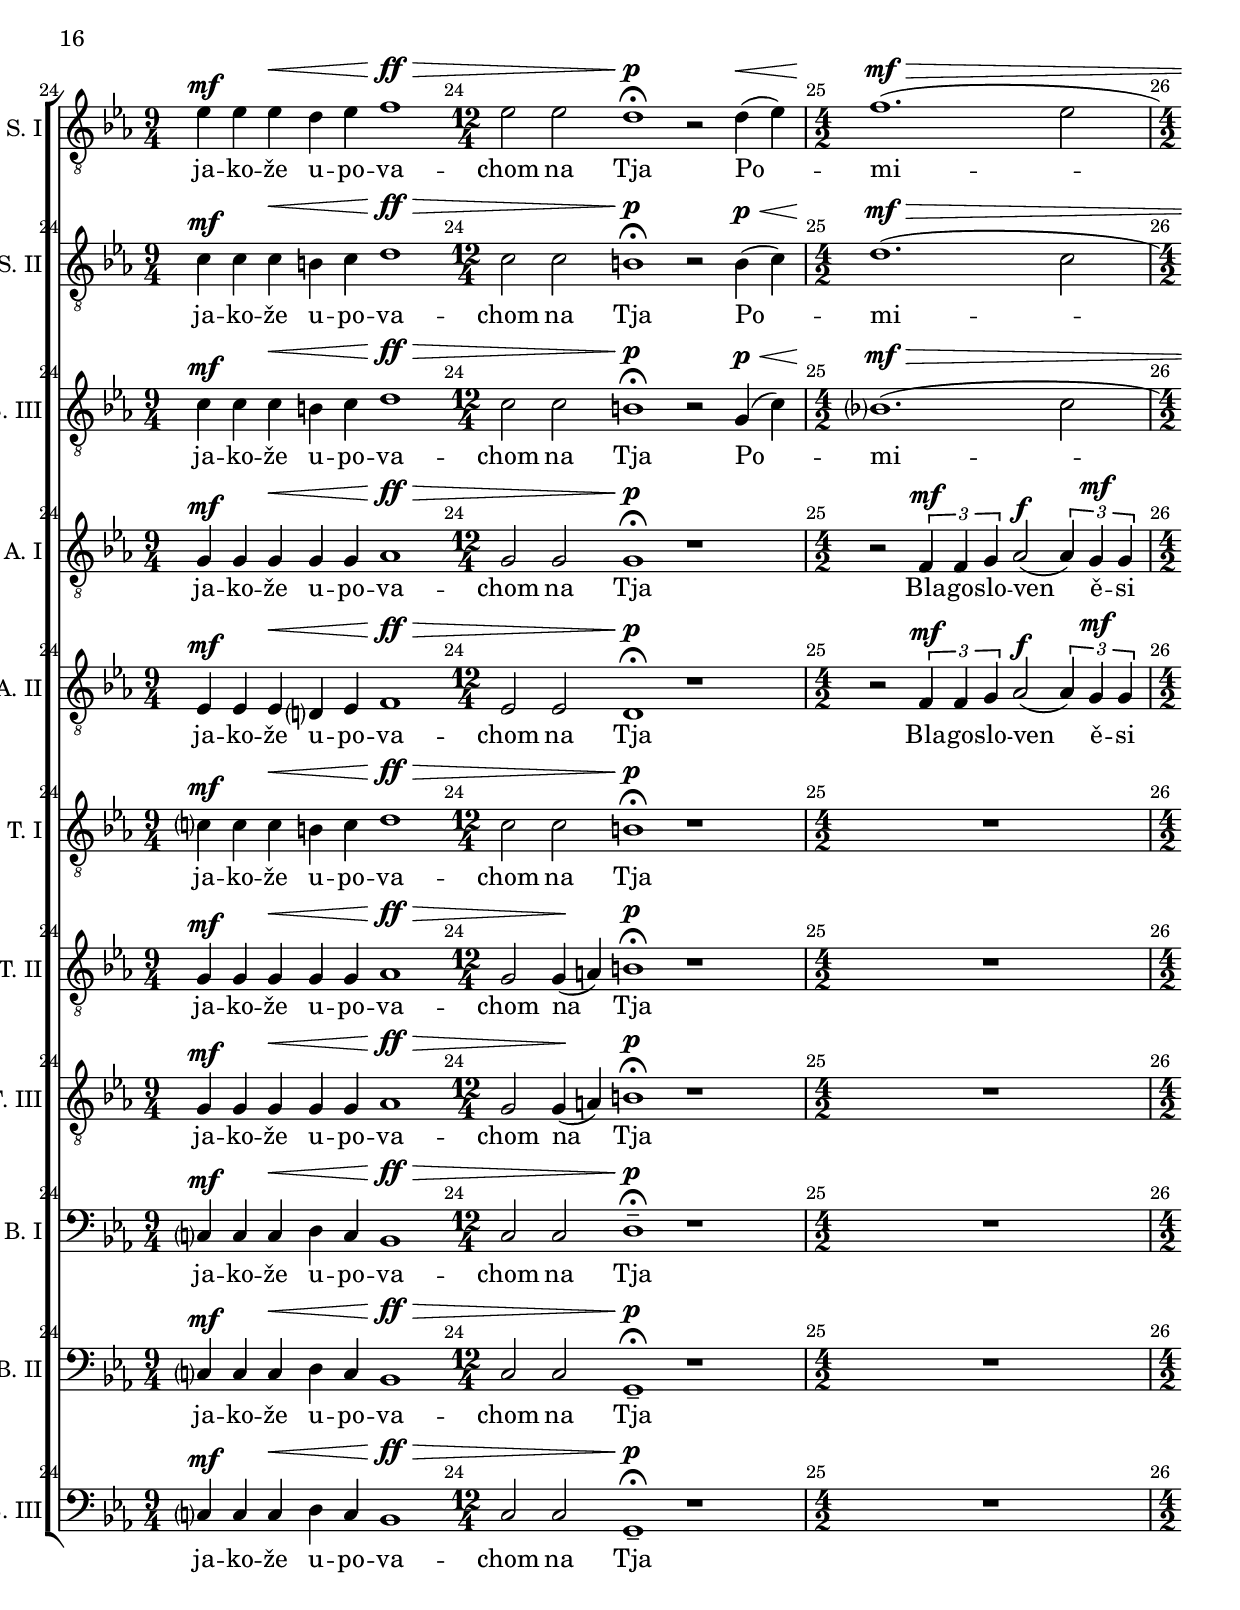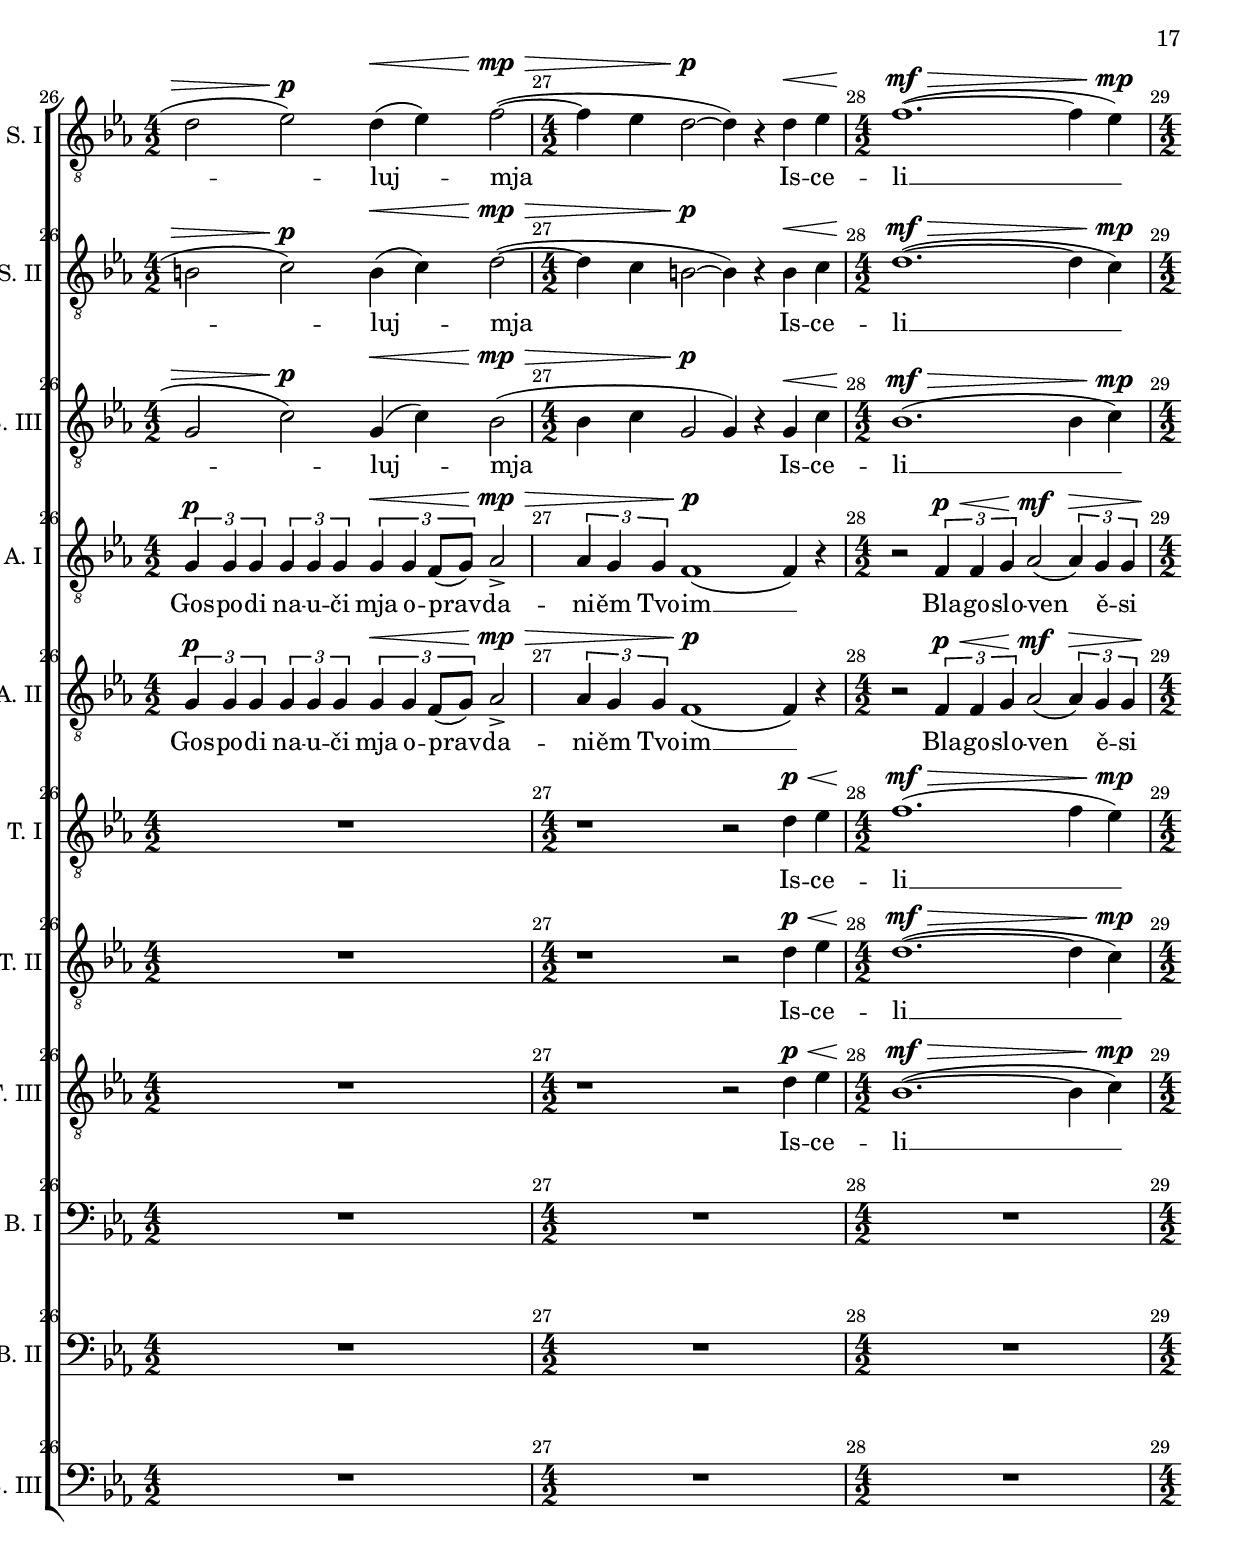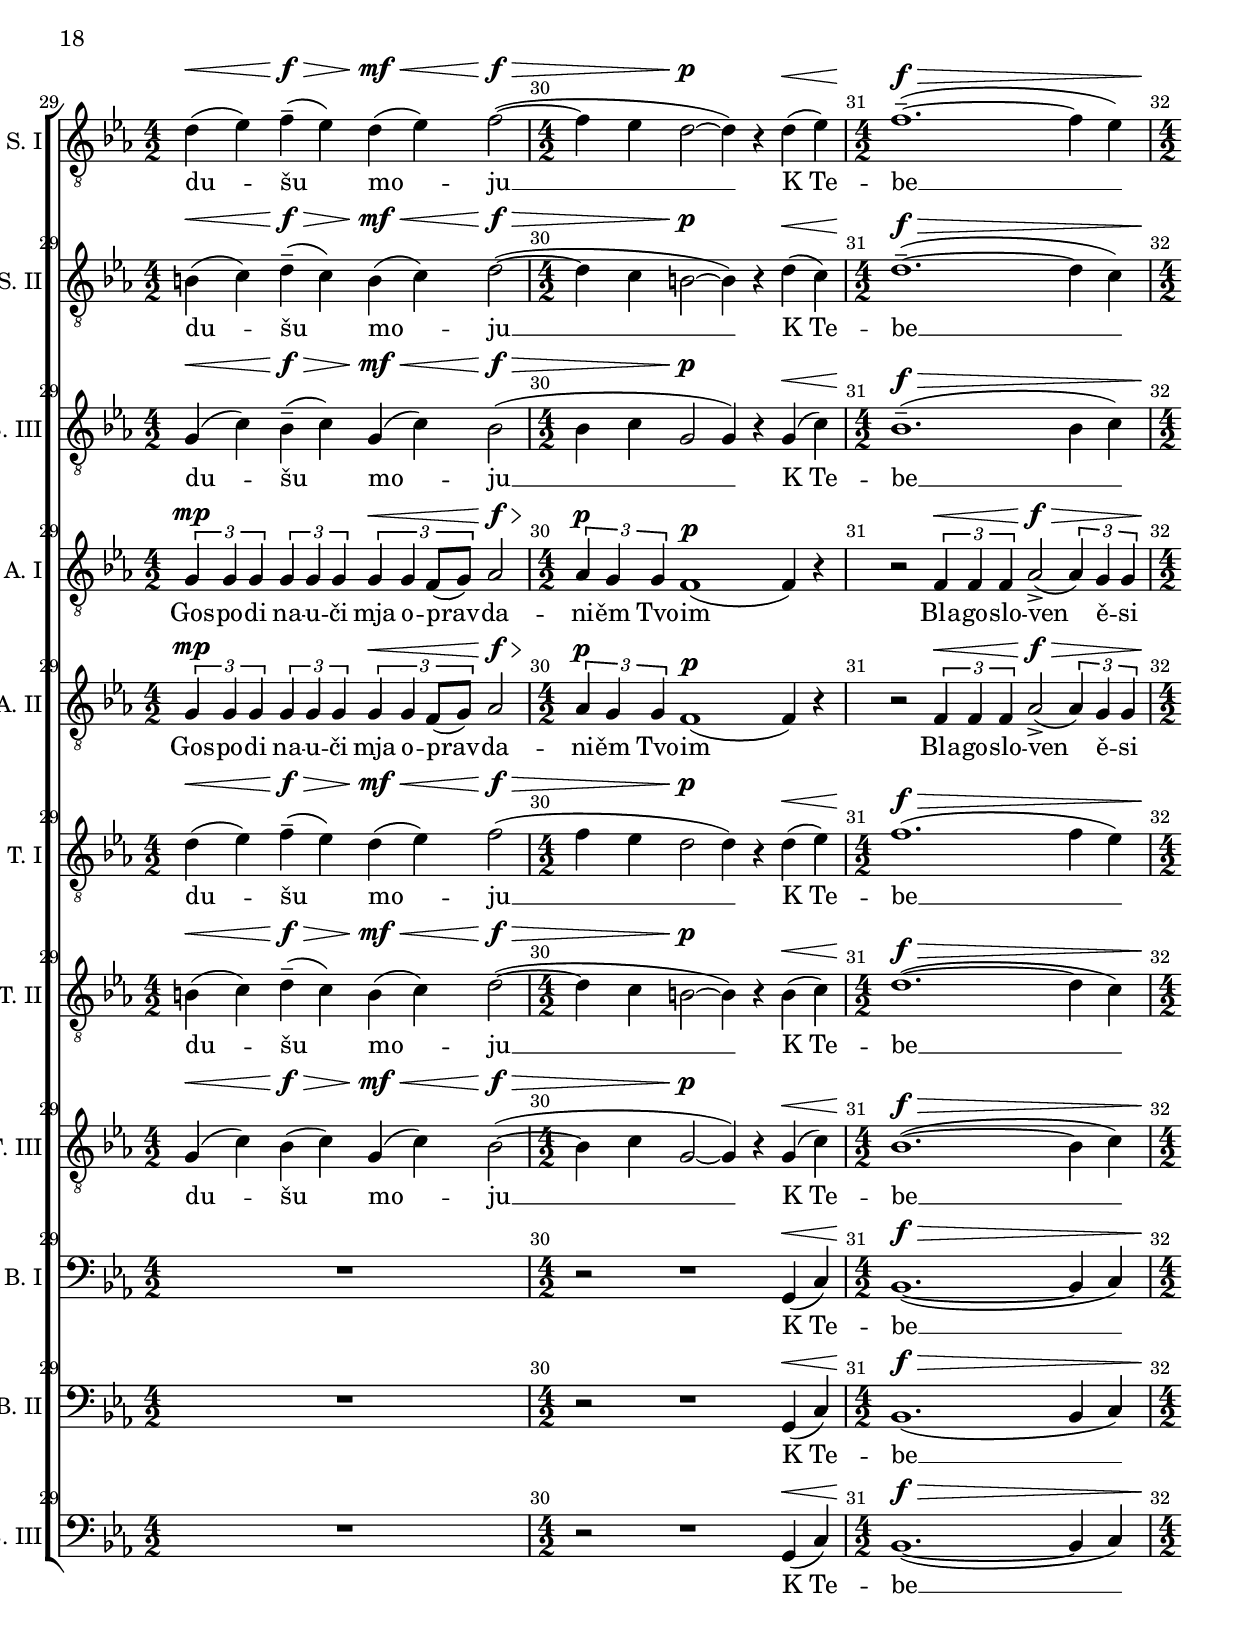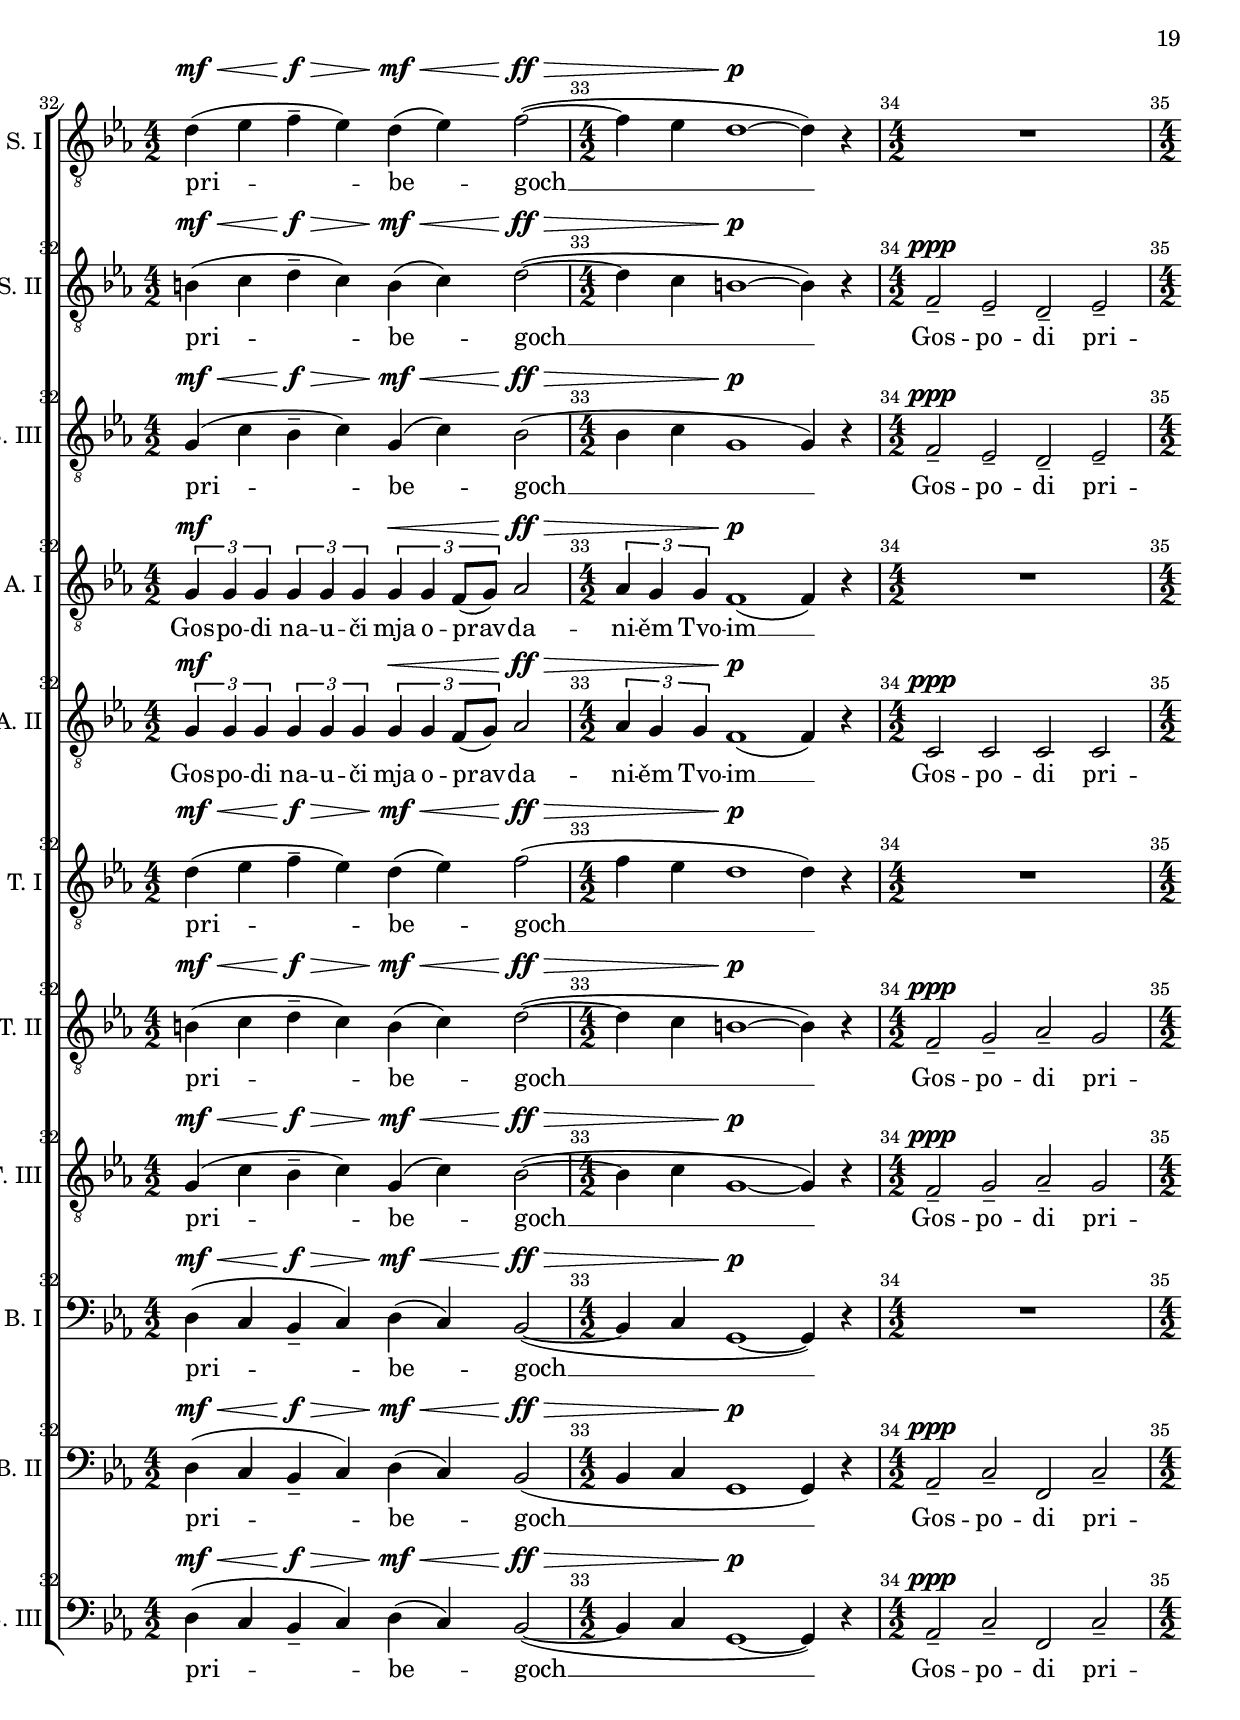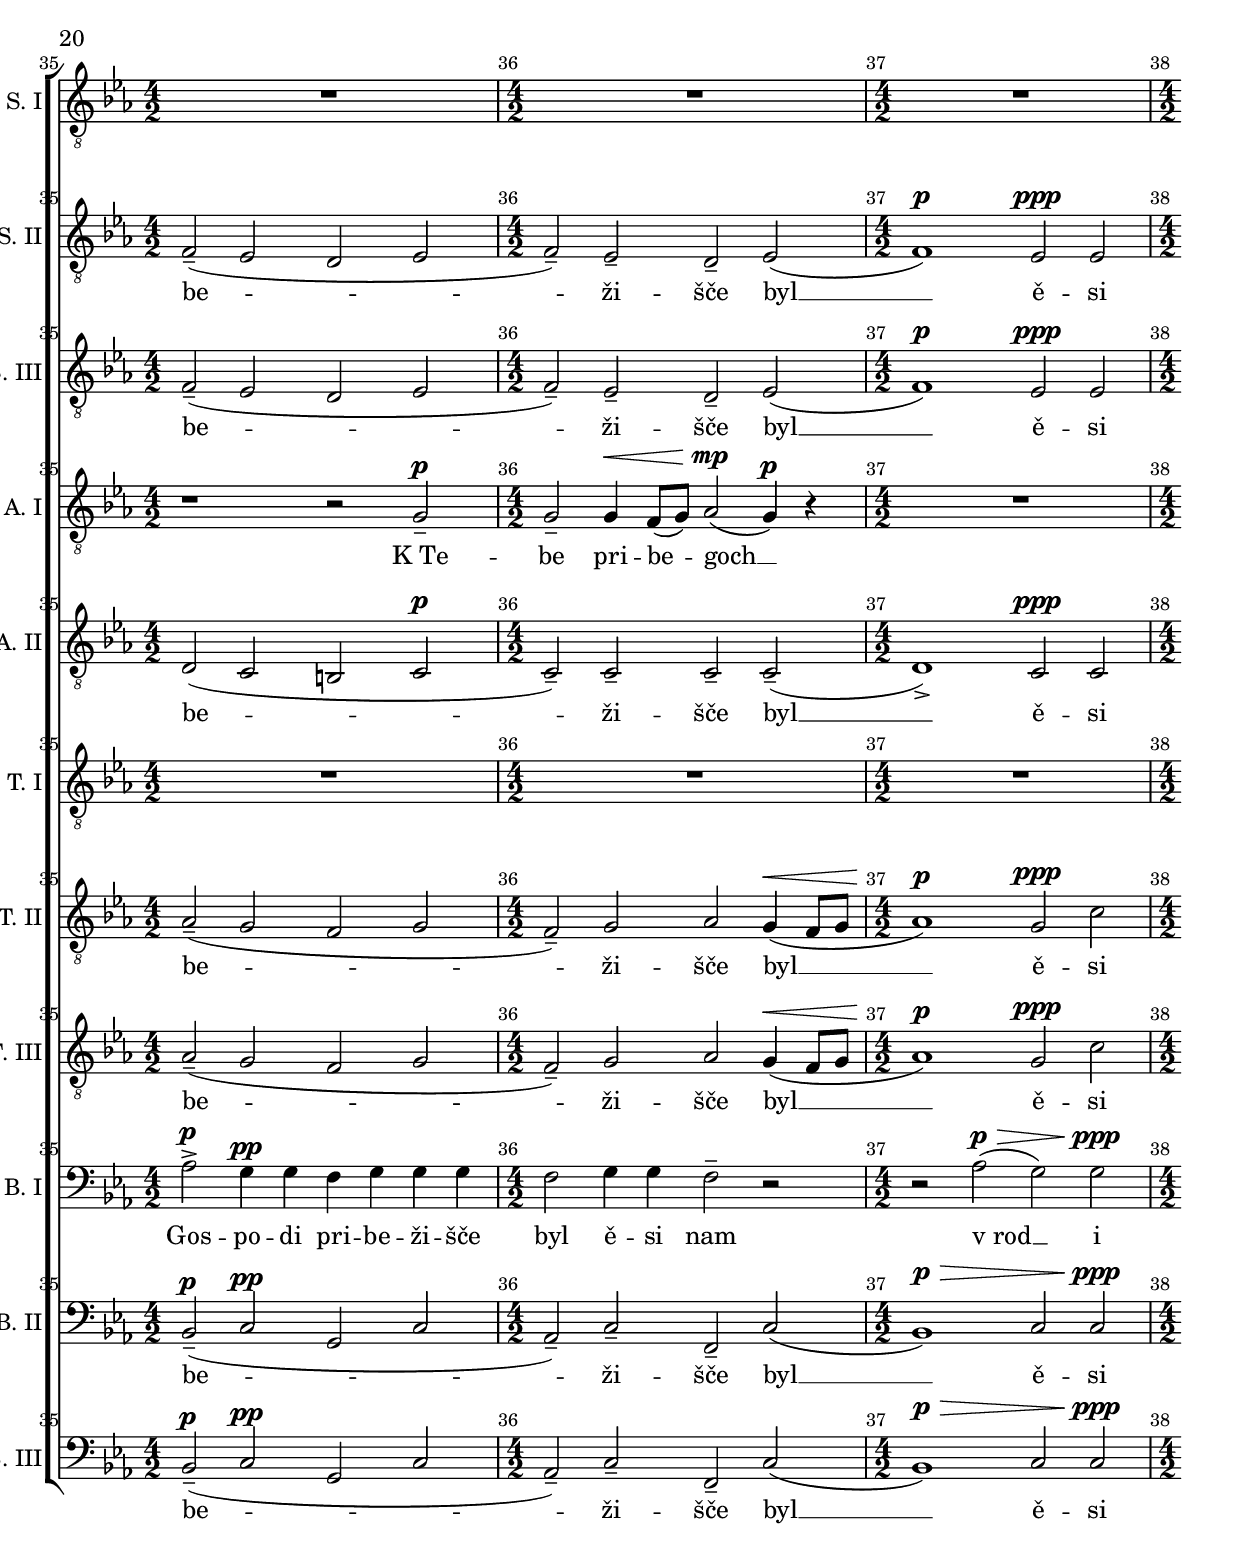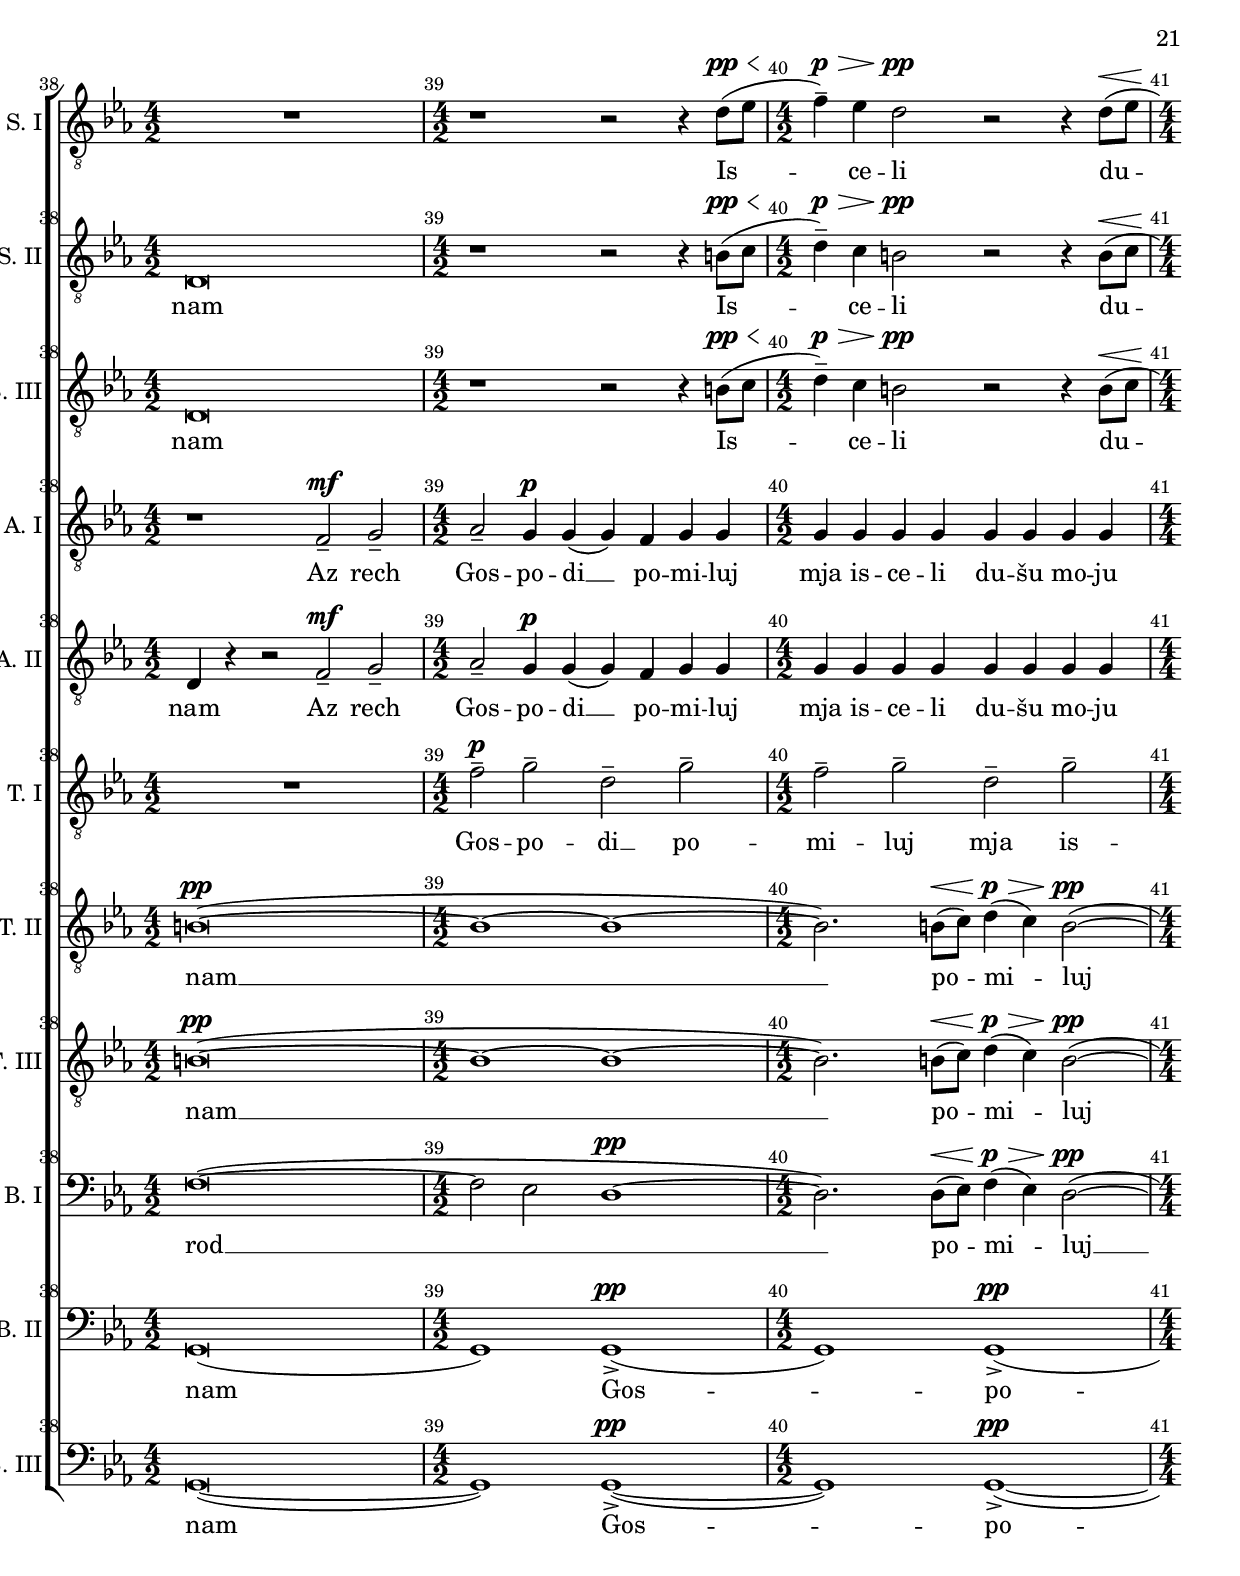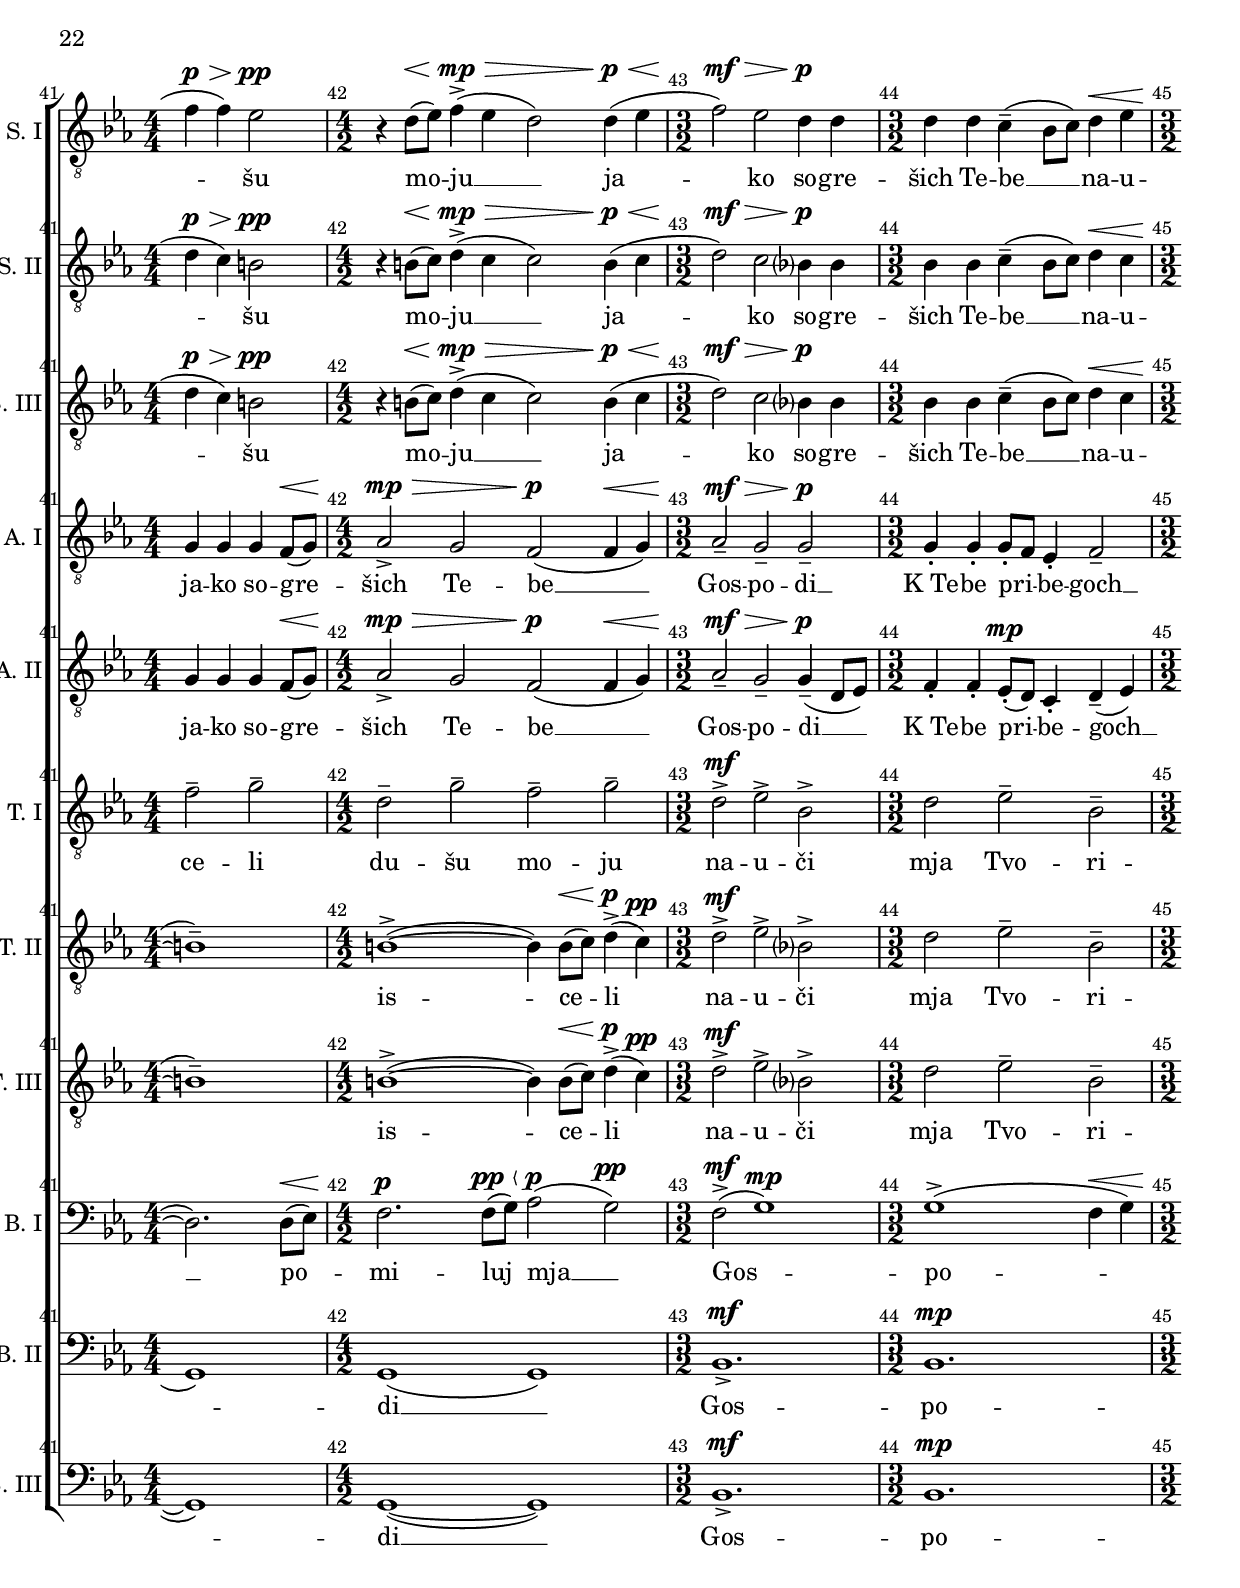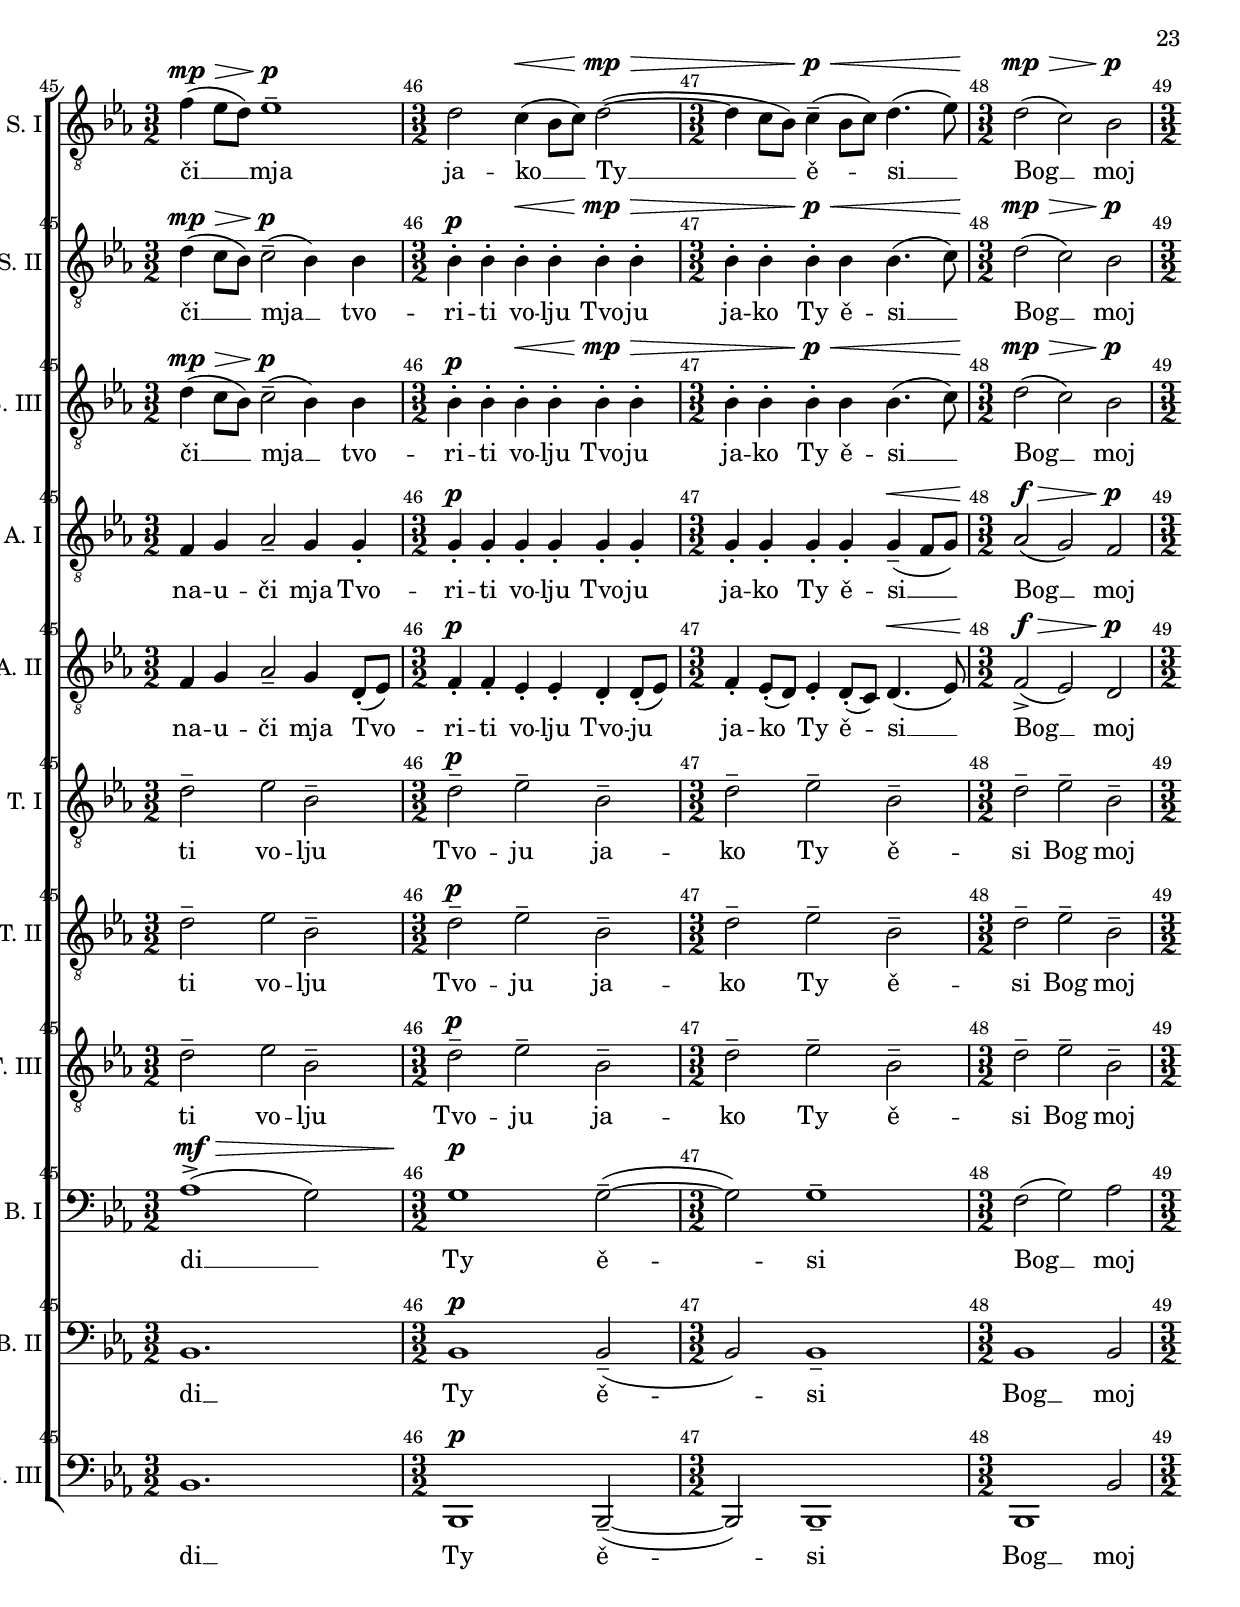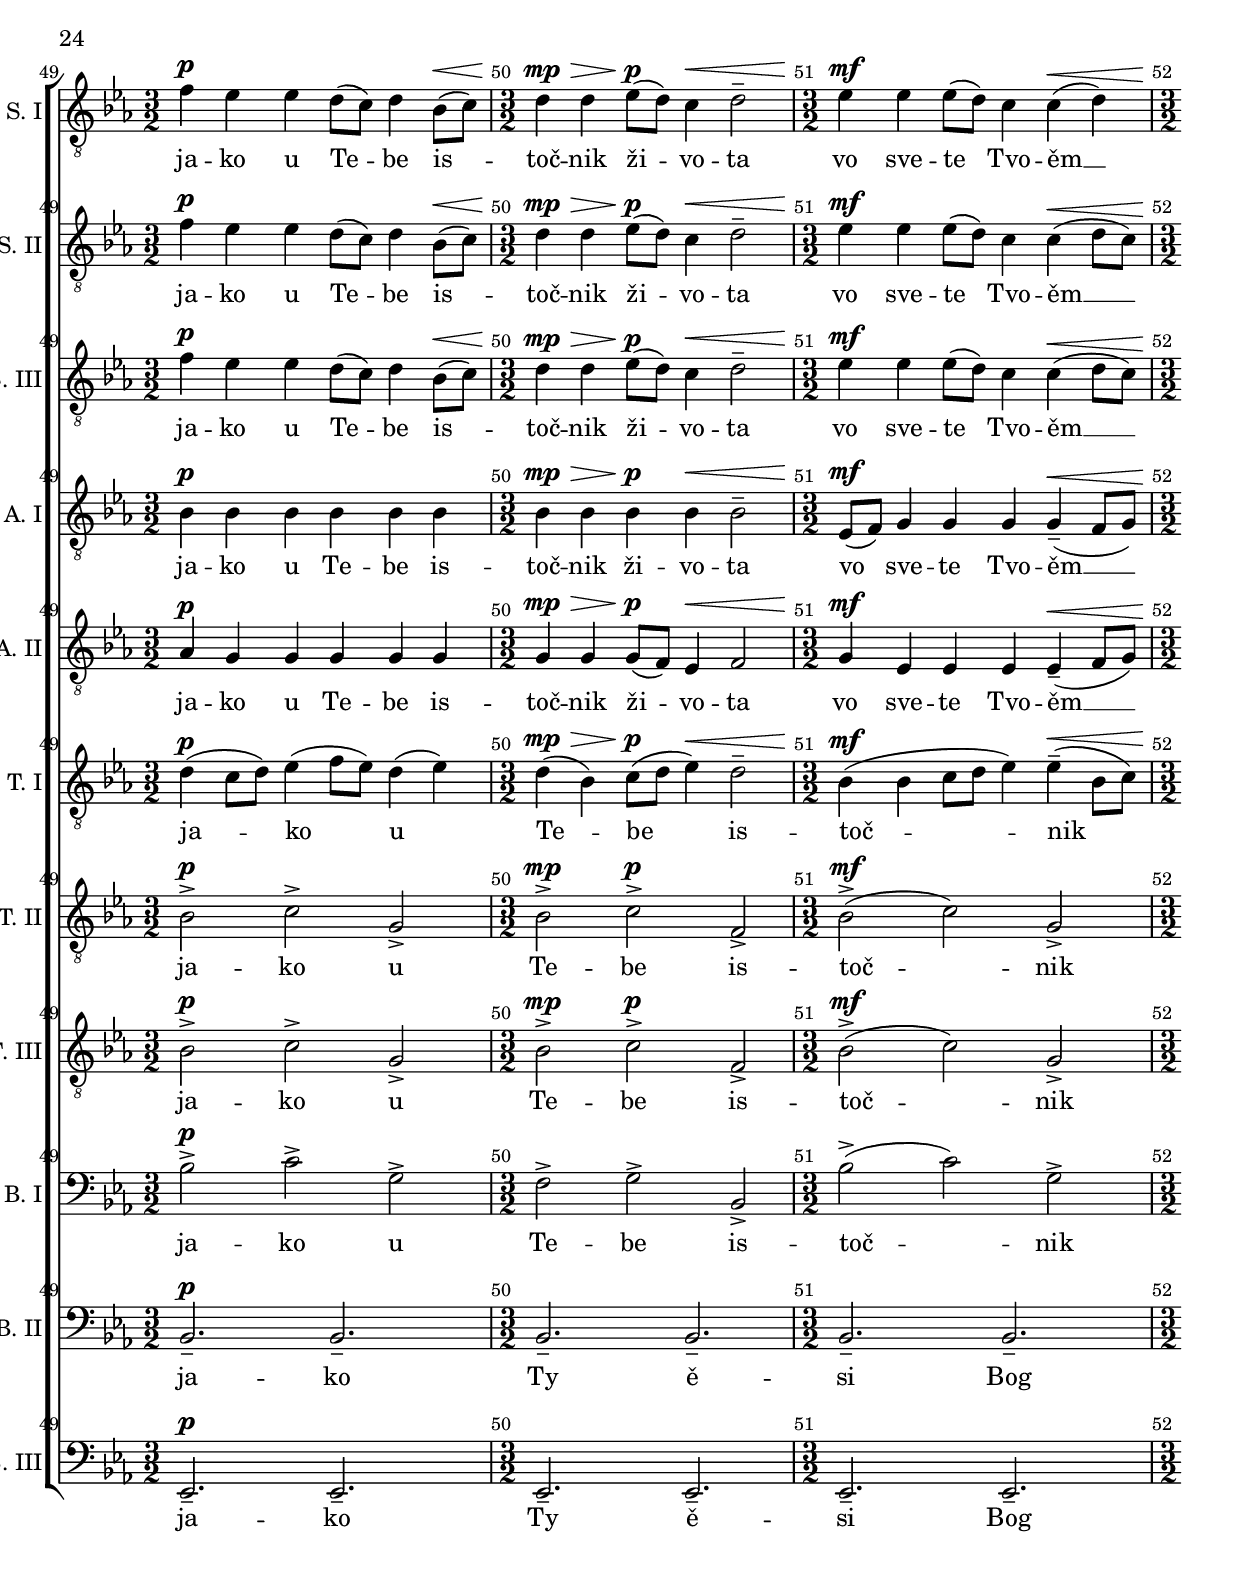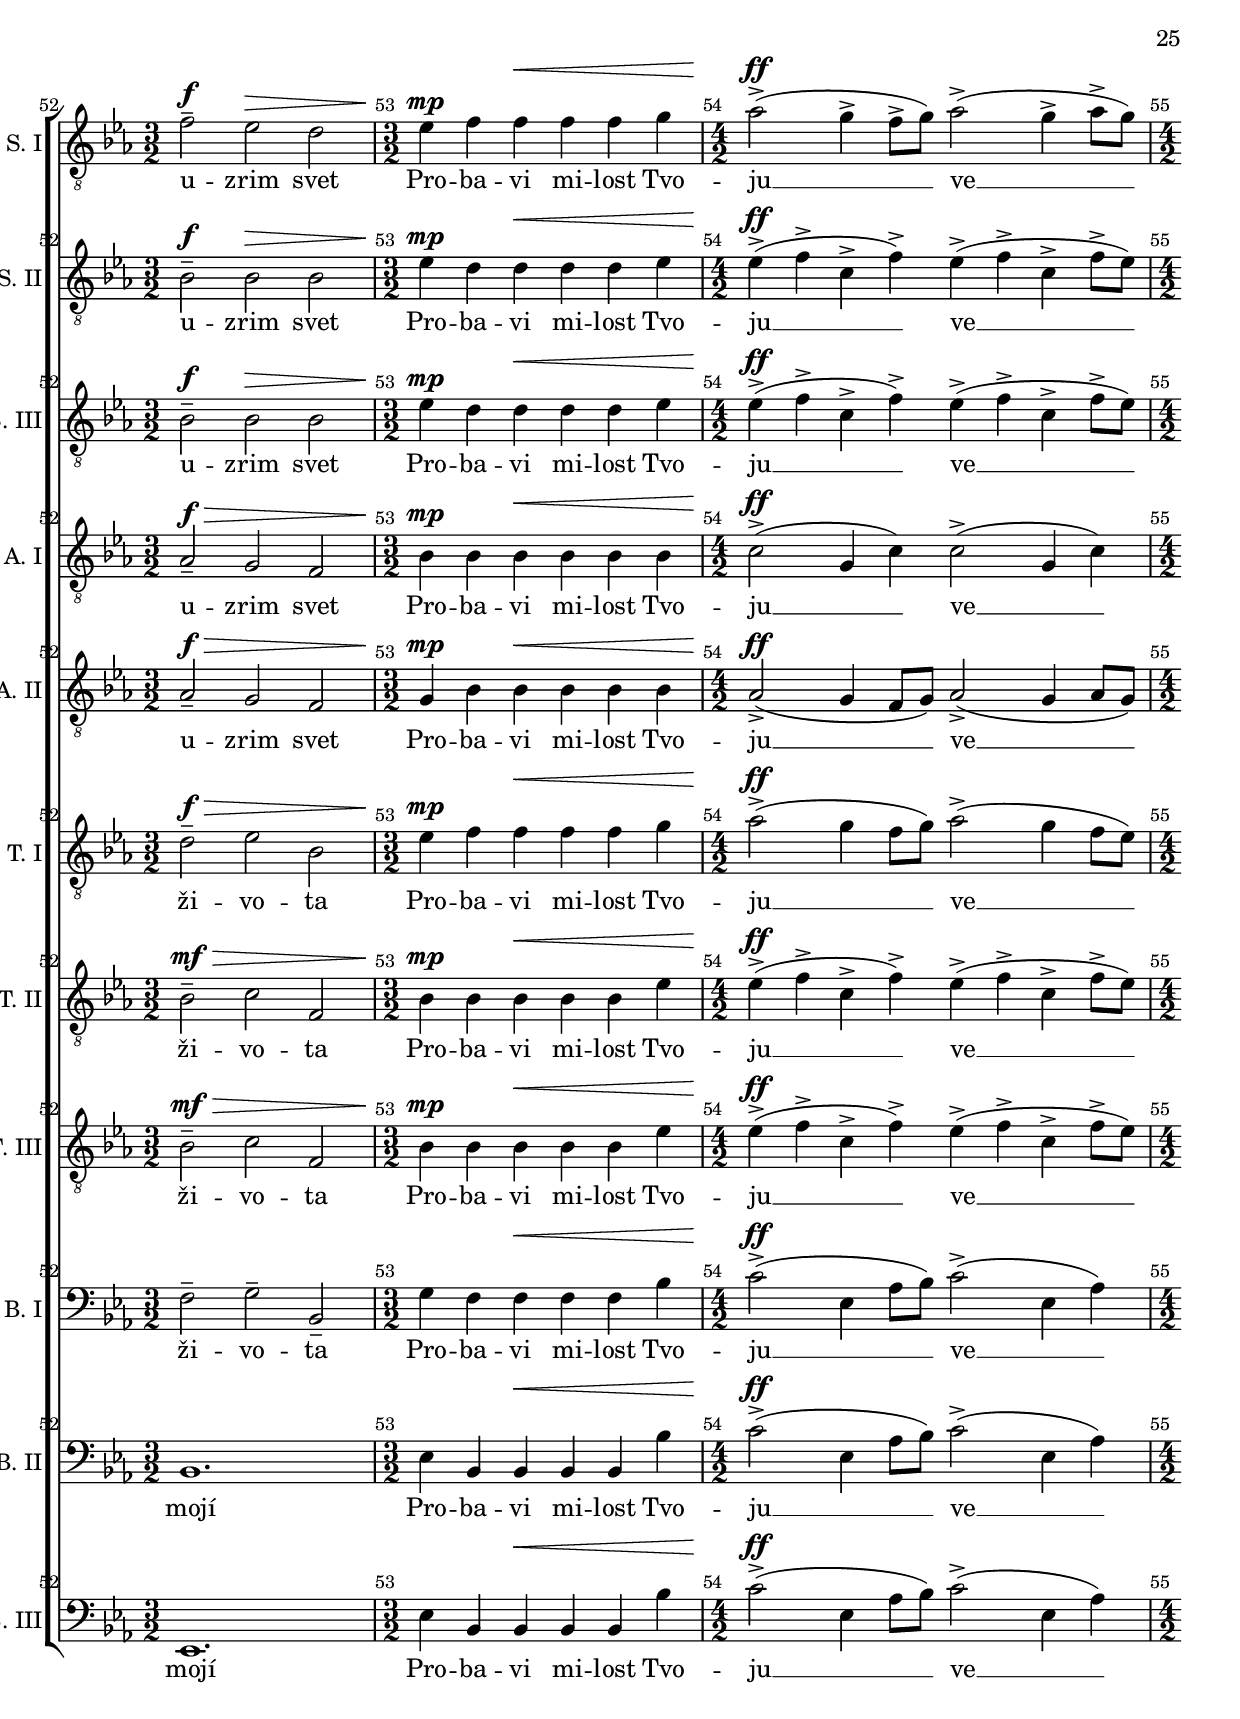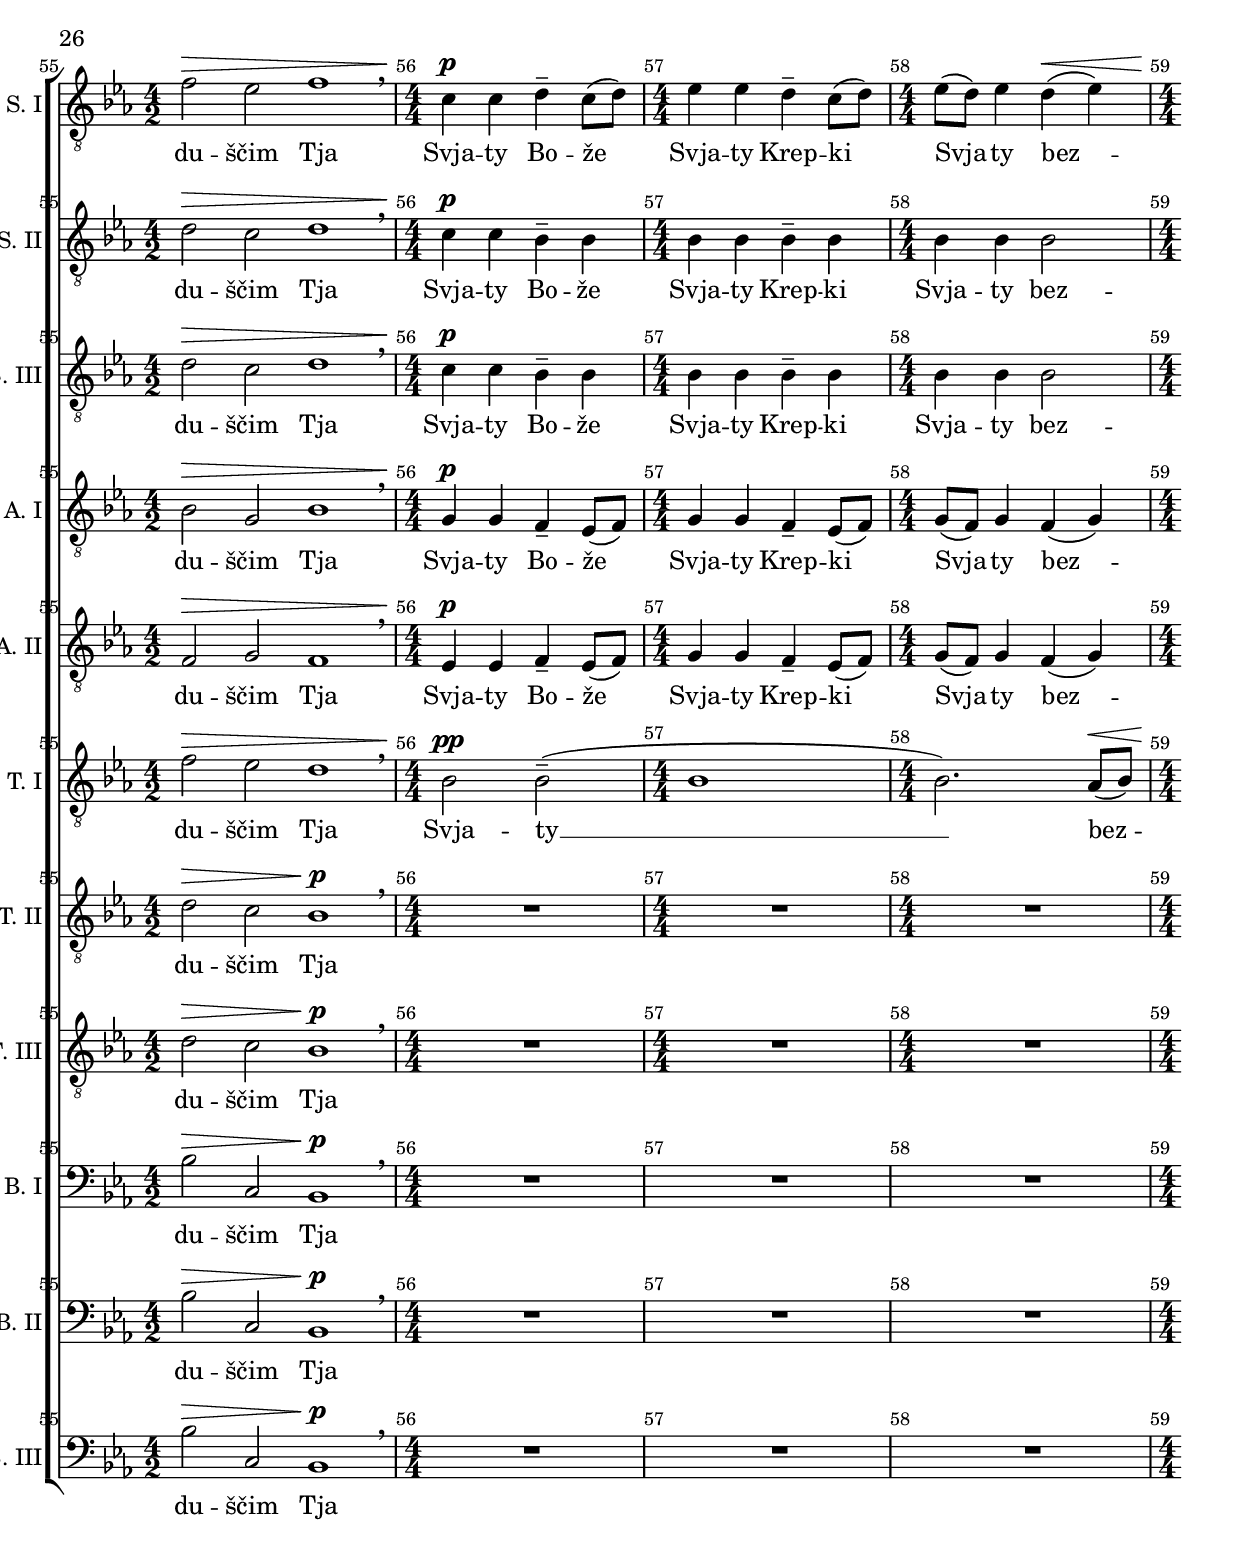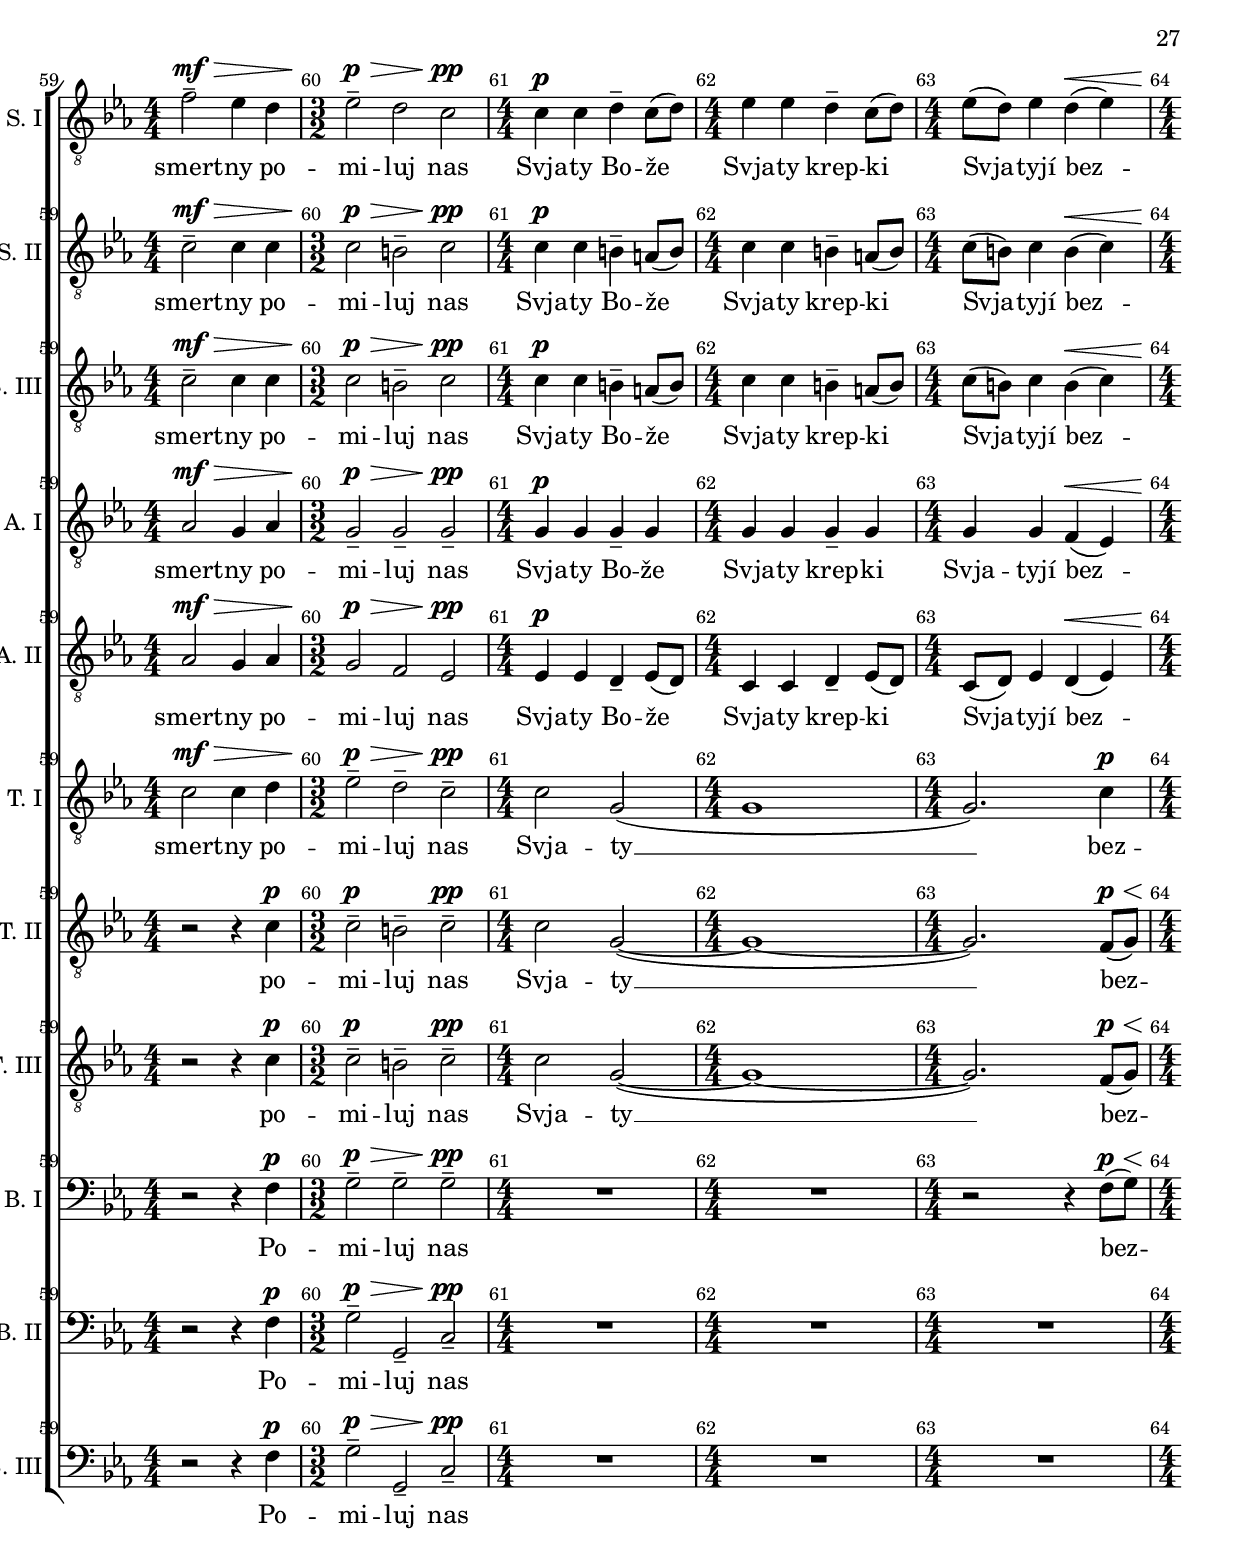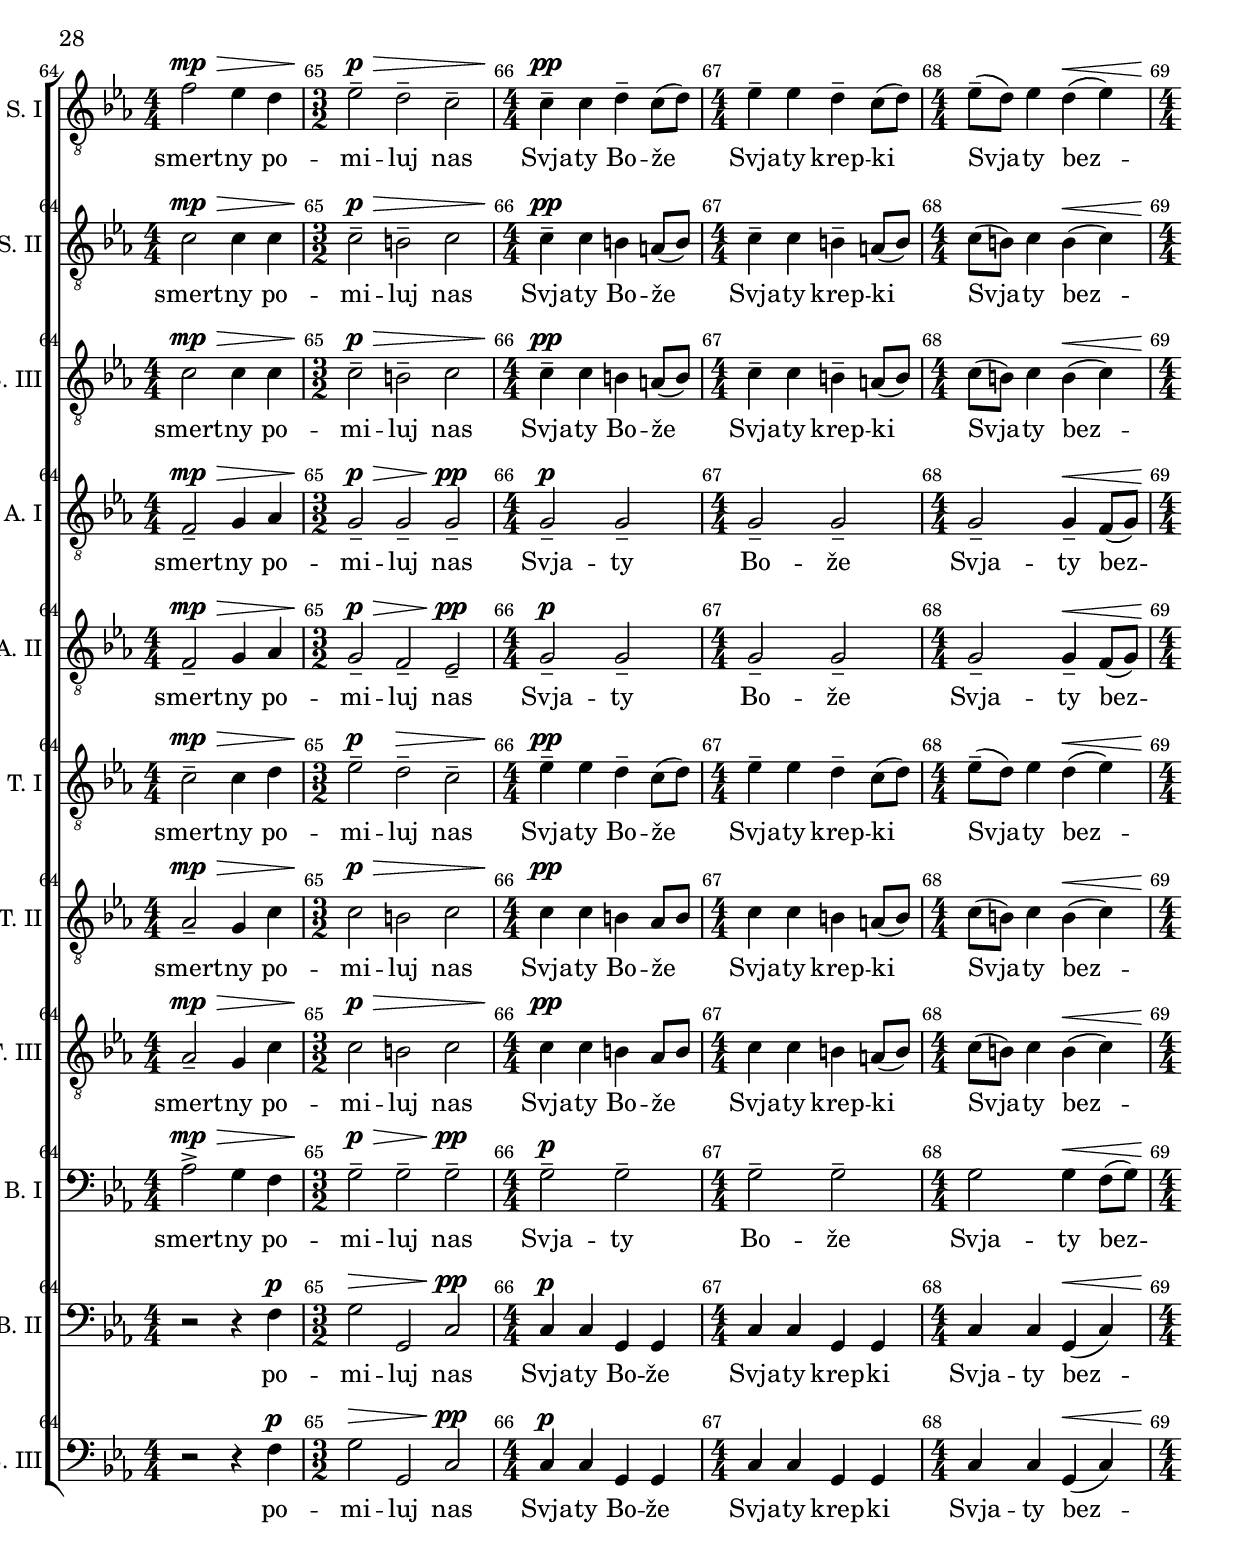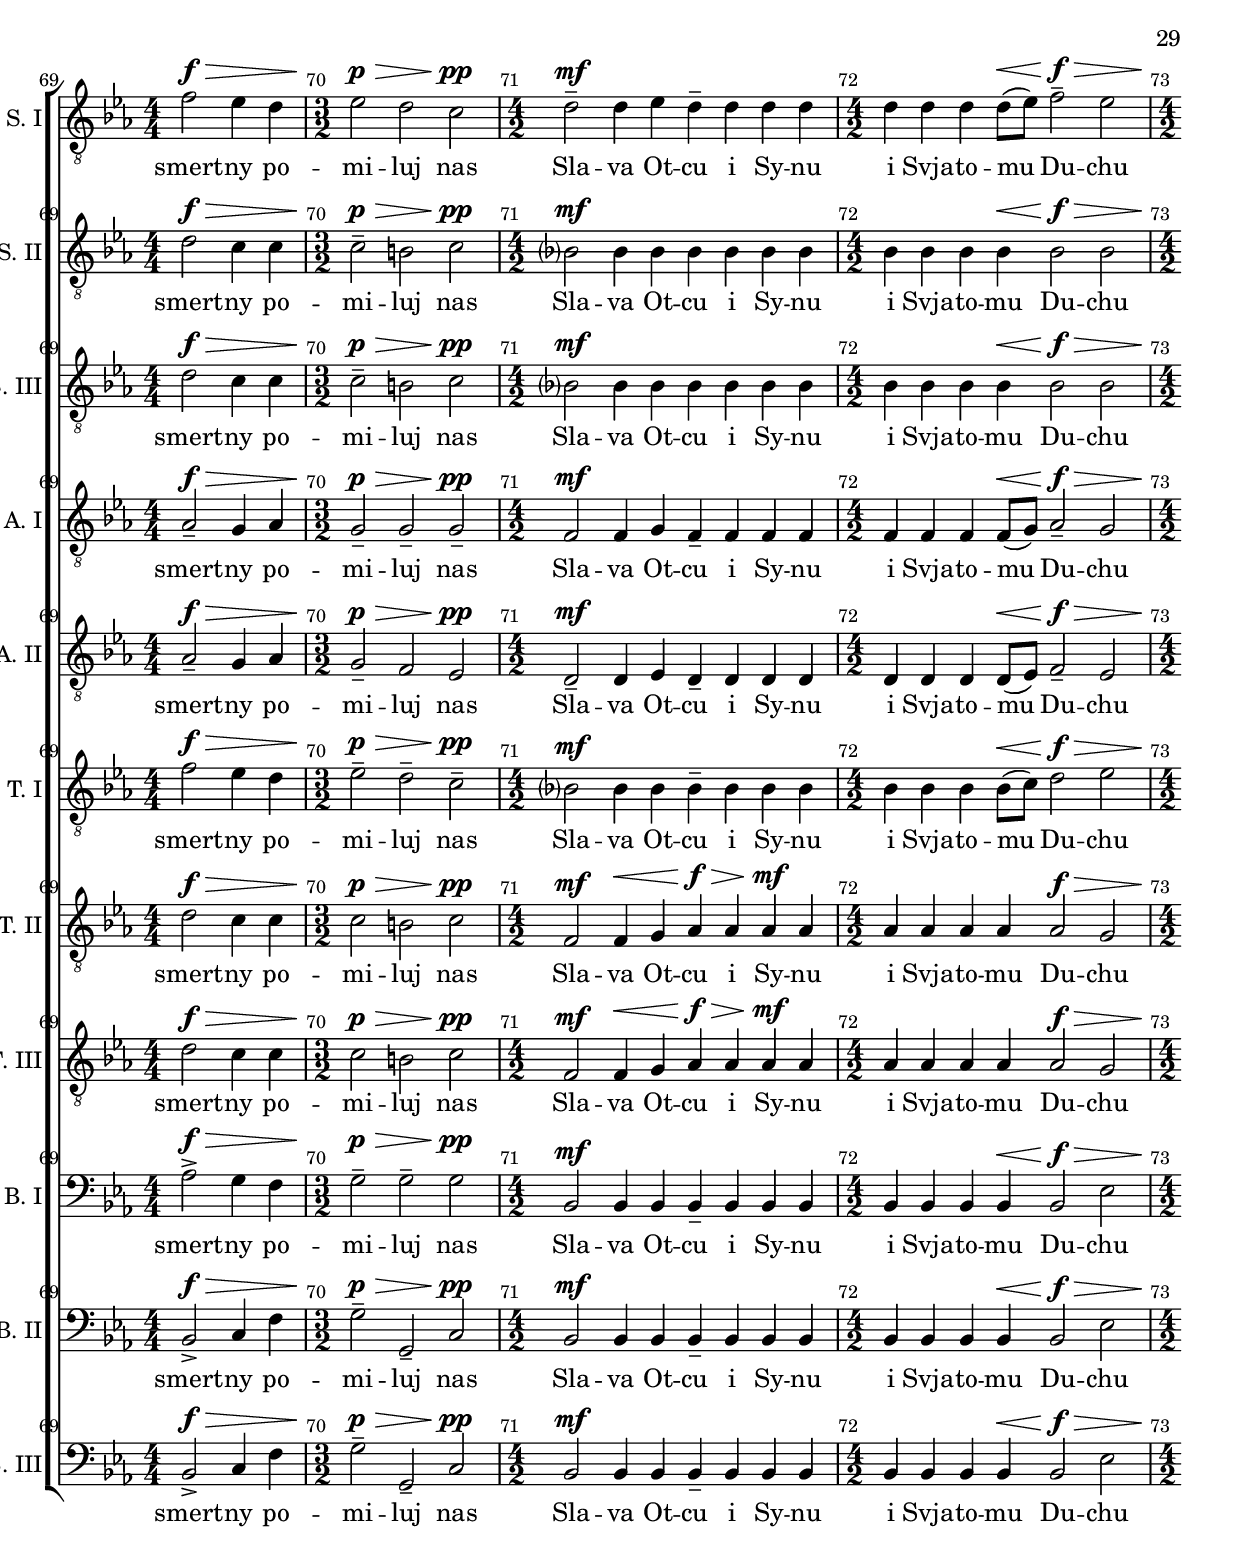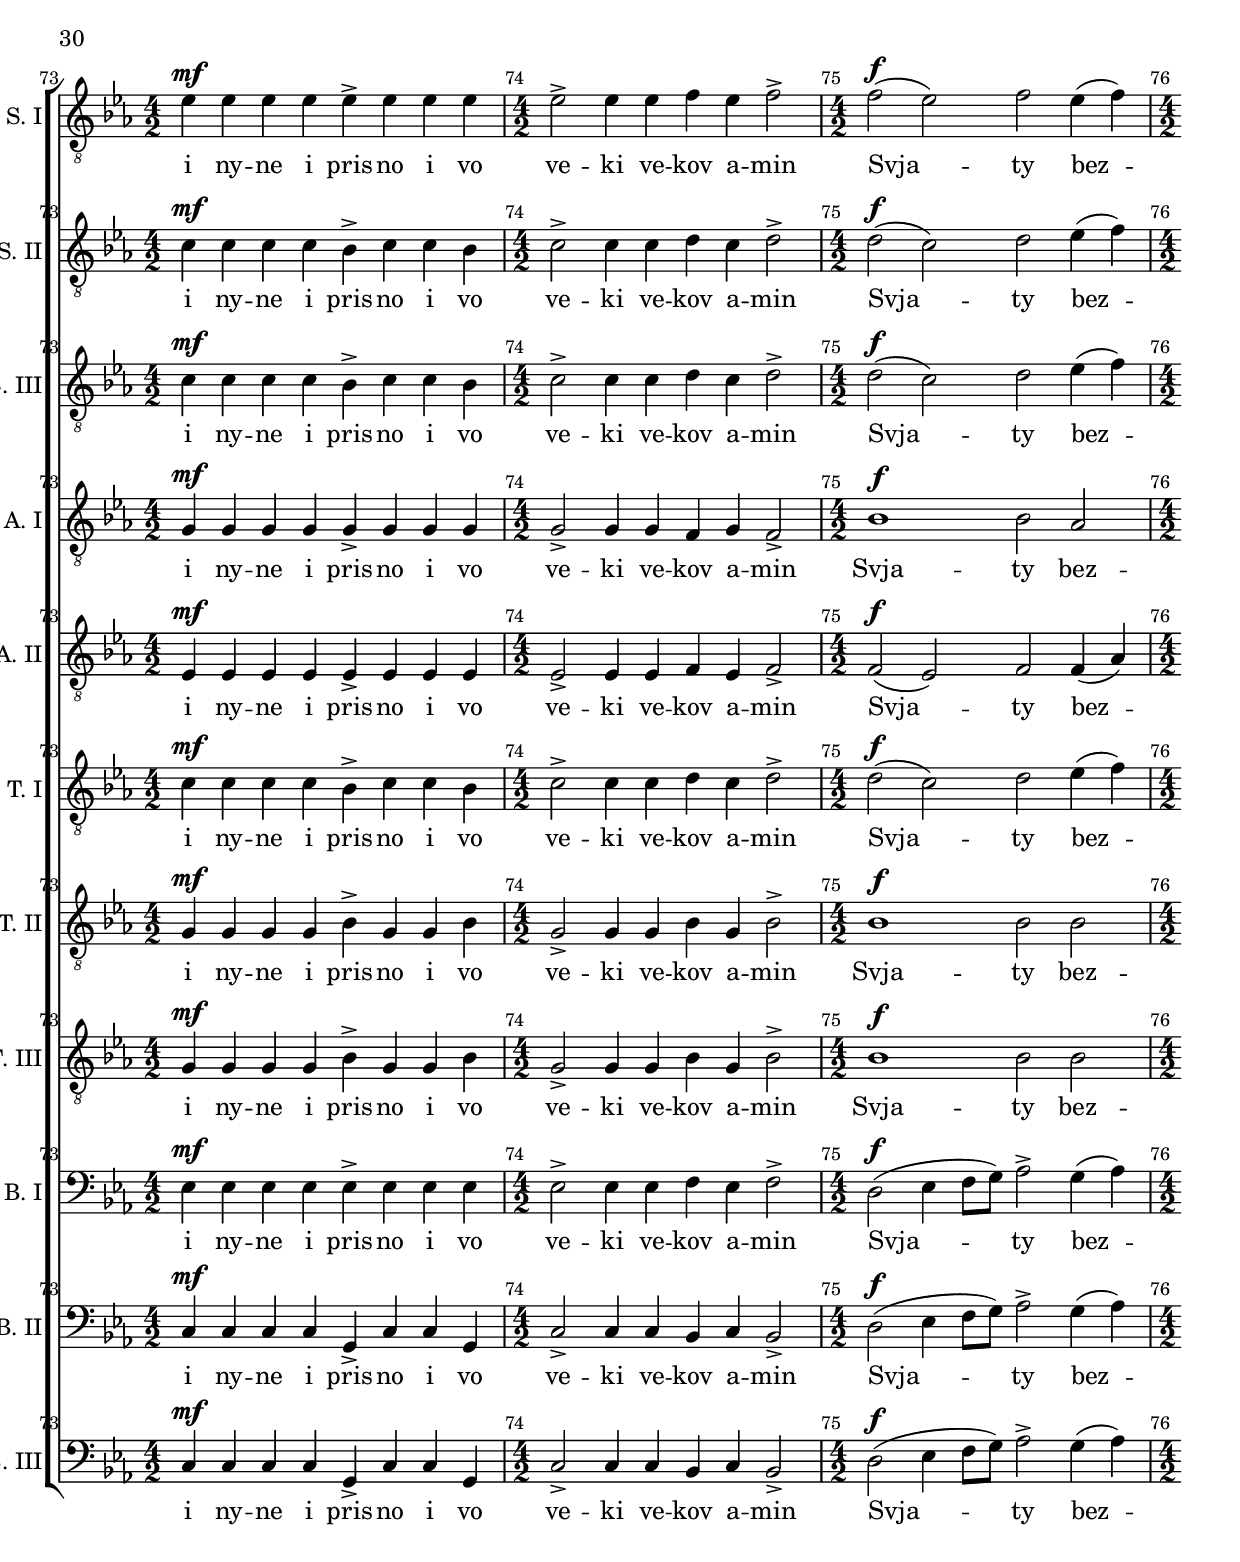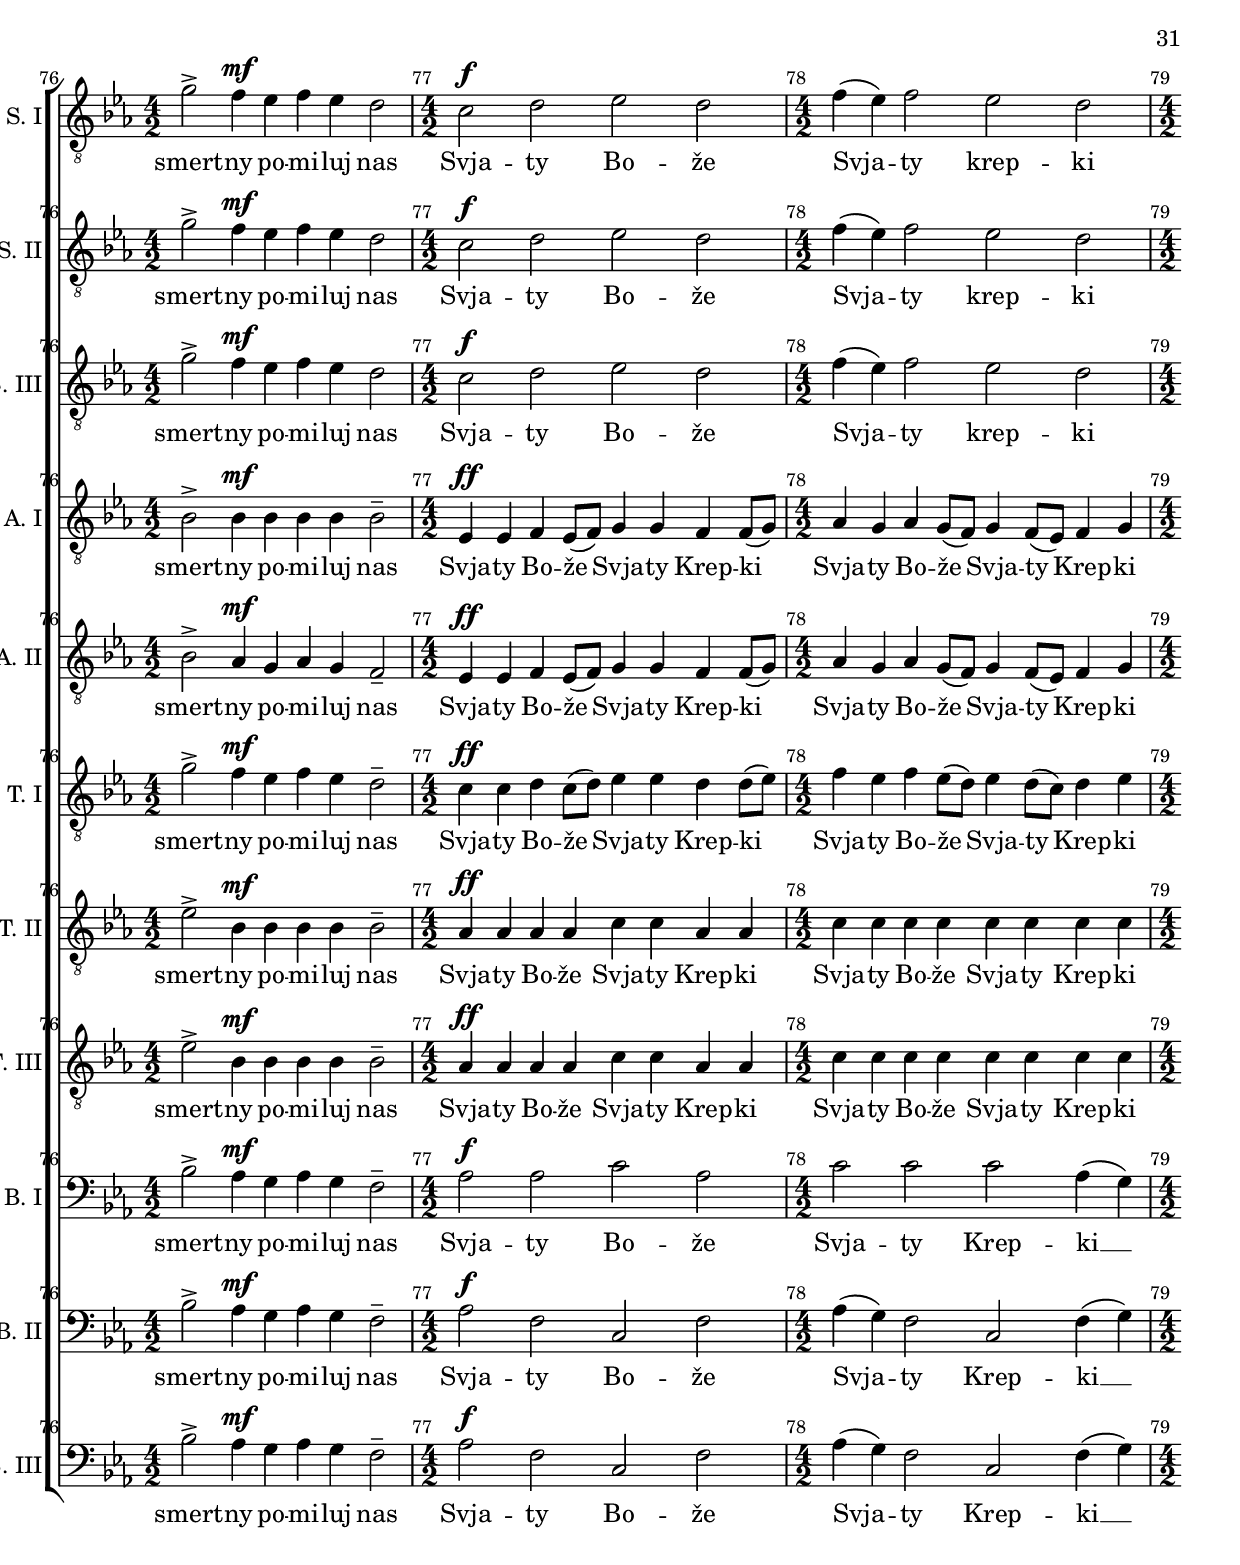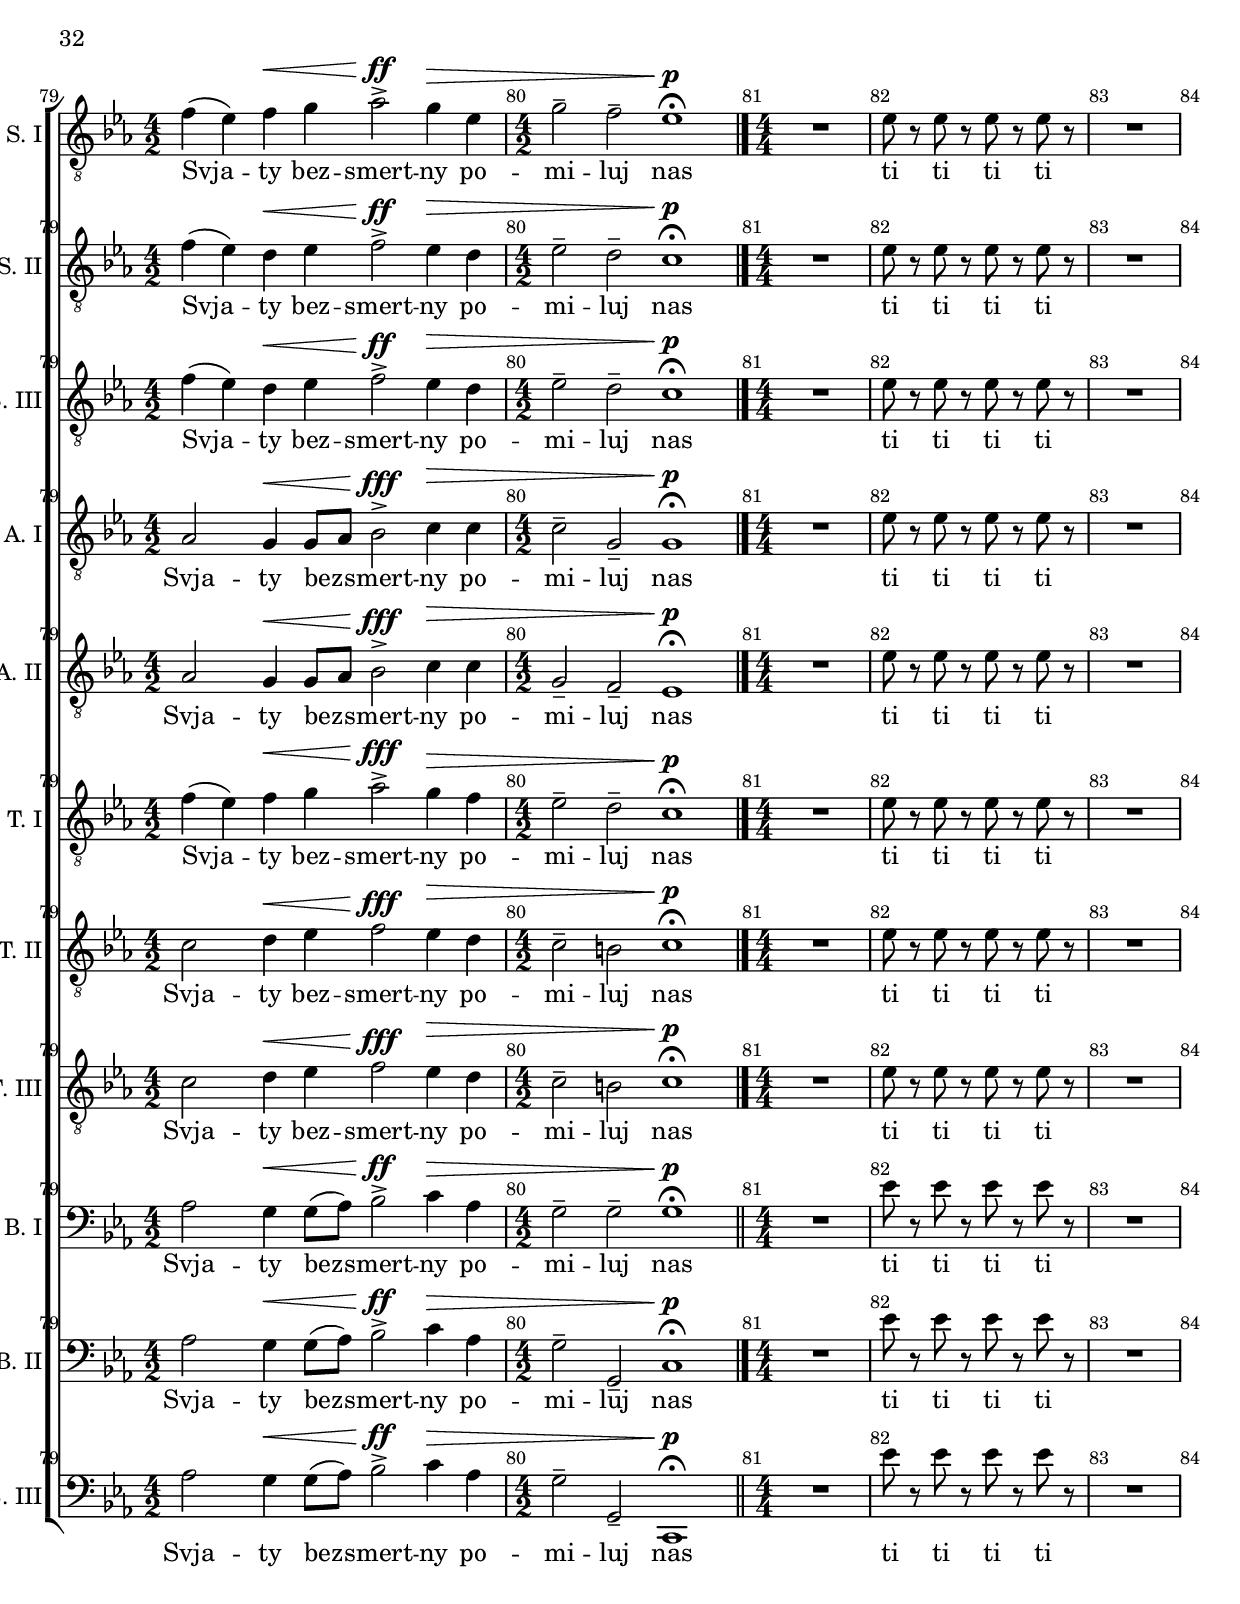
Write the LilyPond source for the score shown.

\version "2.16.2"

#(ly:set-option 'midi-extension "mid")

\header {
  title = "12. Die große Lobpreisung"
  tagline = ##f
}


\paper {
  #(set-paper-size "a4")
}

global = {
  \key es \major
  \numericTimeSignature
  \dynamicUp
  \autoBeamOff
  \accidentalStyle "modern-voice-cautionary"
  % \override Score.TimeSignature #'stencil = ##f
  \set Score.markFormatter = #format-mark-box-numbers
  \override Score.BarNumber #'break-visibility = #'#(#t #t #t)
  % \set Score.tempoHideNote = ##t
}




obreak = {}
opage ={}


\include "festival.ly"
\include "articulate.ly"


theTempo = {\tempo 4=90}
syncNotes = \relative c' { \time 4/4 R1 | es8 r8 es8 r8 es8 r8 es8 r8 | R1 }
syncText = \lyricmode { ti ti ti ti }


sopranoOneVoice = \relative c'' {
  \time 10/4 R 4 * 10 |
  \time 8/4 R 4 * 8 |
  \time 6/2 R 2 * 6 |
  \time 6/2 R 2 * 6 |
  \time 6/2 c2 \p -- es2 bes2 -- es2 d2 -- c4 c4 |
  \time 4/2 bes2 -- \> c2 bes4 \pp r 4 r 2 |
  

  \opage
  \time 6/2 R 2 * 6 |
  \time 6/2 R 2 * 6 |
  \time 8/2 es1 -- \pp bes4 r 4 r 2 r 1 r 1 |
  \time 5/2 R 2 * 5 |
  \time 4/2 R 2 * 4 |
  \time 9/2 bes4( \mf \< c4) d4 d4 \f d8( [ c8 ] bes4) c2 \mf \< c8( [ d8 ] es4) d4 \f d4 d8( \> [ c8 ] bes4) c2 \mf d4( es4 |
  

  \opage
  \time 8/2 f2) \f es2 es2 -- d4 c4 d8( \> [ c8 ] bes4 c1) bes4 \mf \< c4 |
  \time 7/2 d4( \f \> -- c4 c2) \mf c2 \f \> -- bes2( ~ bes1 c2) |
  \time 9/2 bes1 \p \< c2 c2 \mf \> bes1. as1( \pp |
  \time 10/2 g1) r \breve r \breve |
  \time 5/2 r \breve f4( \p \< g4 |
  

  \opage
  \time 14/2 as4) \mp \> -- g4 g4 f4 as2 -- g2 f2( -- g2) as4 \pp g4 as4 g4 as1 -- es'2 -- \p \< es2 -- es2 -- es2 -- \bar ""
  \set Staff . currentBarNumber = # 18 \time 7/2 es2 es1 \ff es4( d4 c2) bes2 \p \fermata r 2 |
  \set Staff . currentBarNumber = # 19 \time 4/2 r 4 d4 \pp d2 -- d4 d4 d4 d4 \bar "!"
  \set Staff . currentBarNumber = # 19 \time 3/2 d4 d2 -- d4 d4 d4 \bar "!"
  \set Staff . currentBarNumber = # 19 \time 3/2 d4 d4 d4 d4 d4 d4 \bar "!"
  \set Staff . currentBarNumber = # 19 \time 4/2 d4 \p \> d4 d4 \pp d4 d1 \mp \bar "!"
  \set Staff . currentBarNumber = # 19 \time 6/2 d1( \p ~ d1.) d2 \pp \bar "|"
  \set Staff . currentBarNumber = # 20 

  \opage
  \time 2/2 c2 c4 \pp c4 \bar ""
  \set Staff . currentBarNumber = # 20 \time 2/4 c4 c4 \bar "!"
  \set Staff . currentBarNumber = # 20 \time 4/4 c4 c4 c4 c4 \bar "!"
  \set Staff . currentBarNumber = # 20 \time 4/4 c4 c4 \< c4 c4 \bar "!"
  \set Staff . currentBarNumber = # 20 \time 4/4 c2. -- \mp \> c4 \p \bar "!"
  \set Staff . currentBarNumber = # 20 \time 4/4 c4 c4 c4 c4 \bar "!"
  \set Staff . currentBarNumber = # 20 \time 4/4 c1 \p \> -- \bar "!"
  \set Staff . currentBarNumber = # 20 \time 4/2 c1( \pp ~ c2) \! c2 \pp |
  \set Staff . currentBarNumber = # 21 \time 4/4 bes2. -- bes4 \bar "!"
  \set Staff . currentBarNumber = # 21 \time 4/4 bes4 bes4 bes4 bes4 \bar "!"
  \set Staff . currentBarNumber = # 21 \time 4/4 bes2 -- bes4 \< bes4 \bar "!"
  \set Staff . currentBarNumber = # 21 \time 3/2 bes2 \mp \> -- bes2 -- bes4 \p \< bes4 \bar "|"
  \set Staff . currentBarNumber = # 22 

  \opage
  \time 4/2 bes2 -- \mp \> bes1. -- \bar "!"
  \set Staff . currentBarNumber = # 22 \time 4/4 bes2 \! \pp bes2 \bar "!"
  \set Staff . currentBarNumber = # 22 \time 4/2 bes2 bes4 bes4 bes1 -- \breathe \bar "|"
  \set Staff . currentBarNumber = # 23 \time 9/2 g4 \p \< as4 bes2 \mp -- as4 \p \< as4 as2 \mp -- as2( \p ~ as4) as4 \p as8( [ g8) ] f4 \pp g1 -- \breathe |
  \set Staff . currentBarNumber = # 24 \time 9/4 es'4 \mf es4 es4 \< d4 es4 f1 \ff \> \bar ""
  \set Staff . currentBarNumber = # 24 \time 12/4 es2 es2 d1 \p \fermata r 2 d4( \< es4) \bar "|"
  \set Staff . currentBarNumber = # 25 \time 4/2 f1.( \mf \> es2 |
  \time 4/2 d2 es2) \p d4( \< es4) f2( ~ \mp \> |
  \time 4/2 f4 es4 d2 \p ~ d4) r 4 d4 \< es4 

  \opage
  \time 4/2 f1.( \mf \> ~ f4 es4) \mp |
  \time 4/2 d4( \< es4) f4( -- \f \> es4) d4( \mf \< es4) f2( \f \> ~ \time 4/2 f4 es4 d2 ~ \p d4) r 4 d4( \< es4) |
  \time 4/2 f1.( -- \f \> ~ f4 es4) |
  

  \opage
  \time 4/2 d4( \mf \< es4 f4 -- \f \> es4) d4( \mf \< es4) f2( \ff \> ~ |
  \time 4/2 f4 es4 d1 \p ~ d4) r 4 |
  \time 4/2 R 2 * 4 |
  \time 4/2 R 2 * 4 |
  \time 4/2 R 2 * 4 |
  

  \opage
  \time 4/2 R 2 * 4 |
  \time 4/2 R 2 * 4 |
  \time 4/2 r 1 r 2 r 4 d8( \pp \< [ es8 ] |
  \time 4/2 f4) -- \p \> es4 d2 \pp r 2 r 4 d8( \< [ es8 ] |
  \time 4/4 f4 \p \> f4) es2 \pp |
  \time 4/2 r 4 d8( \< [ es8) ] f4( -> \mp \> es4 d2) d4( \p \< es4 

  \opage
  \time 3/2 f2) \mf \> es2 d4 \p d4 |
  \time 3/2 d4 d4 c4( -- bes8 [ c8) ] d4 \< es4 |
  \time 3/2 f4( \mp \> es8 [ d8) ] es1 \p -- |
  \time 3/2 d2 c4( \< bes8 [ c8) ] d2( \mp \> ~ |
  \time 3/2 d4 c8 [ bes8) ] c4( -- \p \< bes8 [ c8) ] d4.( es8) |
  \time 3/2 d2( \mp \> c2) bes2 \p 

  \opage
  \time 3/2 f'4 \p es4 es4 d8( [ c8) ] d4 bes8( \< [ c8) ] |
  \time 3/2 d4 \mp \> d4 es8( \p [ d8) ] c4 \< d2 -- |
  \time 3/2 es4 \mf es4 es8( [ d8) ] c4 c4( \< d4) |
  \time 3/2 f2 -- \f es2 \> d2 |
  \time 3/2 es4 \mp f4 f4 \< f4 f4 g4 |
  \time 4/2 as2( -> \ff g4 -> f8 -> [ g8) ] as2( -> g4 -> as8 -> [ g8) ] |
  \time 4/2 f2 \> es2 f1 \breathe |
  \time 4/4 c4 \p c4 d4 -- c8( [ d8) ] |
  \time 4/4 es4 es4 d4 -- c8( [ d8) ] |
  \time 4/4 es8( [ d8) ] es4 d4( \< es4) |
  \time 4/4 f2 \mf \> -- es4 d4 

  \opage
  \time 3/2 es2 -- \p \> d2 c2 \pp |
  \time 4/4 c4 \p c4 d4 -- c8( [ d8) ] |
  \time 4/4 es4 es4 d4 -- c8( [ d8) ] |
  \time 4/4 es8( [ d8) ] es4 d4( \< es4) |
  \time 4/4 f2 \mp \> es4 d4 |
  \time 3/2 es2 -- \p \> d2 -- c2 -- |
  \time 4/4 c4 -- \pp c4 d4 -- c8( [ d8) ] |
  \time 4/4 es4 -- es4 d4 -- c8( [ d8) ] |
  \time 4/4 es8( -- [ d8) ] es4 d4( \< es4) |
  \time 4/4 f2 \f \> es4 d4 |
  \time 3/2 es2 \p \> d2 c2 \pp |
  \time 4/2 d2 -- \mf d4 es4 d4 -- d4 d4 d4 |
  \time 4/2 d4 d4 d4 d8( \< [ es8) ] f2 -- \f \> es2 

  \opage
  \time 4/2 es4 \mf es4 es4 es4 es4 -> es4 es4 es4 |
  \time 4/2 es2 -> es4 es4 f4 es4 f2 -> |
  \time 4/2 f2( \f es2) f2 es4( f4) |
  \time 4/2 g2 -> f4 \mf es4 f4 es4 d2 |
  \time 4/2 c2 \f d2 es2 d2 |
  \time 4/2 f4( es4) f2 es2 d2 |
  \time 4/2 f4( es4) f4 \< g4 as2 -> \ff g4 \> es4 |
  \time 4/2 g2 -- f2 -- es1 \p \fermata \bar "|."
  }
  

%%% Do not edit. This file is generated automatically from 01_sopranoOneLyricsCyrillic.ly

sopranoOneLatinCz = \lyricmode {
  Kla -- nja -- ěm -- ti -- "sja" sla -- vo -- slo --  vim "Tja"

  %page 2
  Bo -- "že"

  Gos -- po -- "di"
  Sy -- ne  Ě -- di -- no -- rod -- "ny" I --

  %page 3
  i -- su -- se Chri -- "ste " __
  i Svja -- tyjí __

  Du -- "še" __
  Gos -- po -- di Bo -- "že" __

  Ty __

  %page 4
  ě -- si ě -- din Gos -- "pod"
  I i -- sus Chris -- "tos" "v sla" -- vu Bo -- ga
  Ot -- "ca"
  A -- "min"
  Na vsjak "den"
  bla -- go -- slov -- lju "Tja"
  i vos -- chva --
  lju i -- mja   Tvo -- ě vo     ve -- ki    i "v vek" ve -- "ka" __

  %page 5
  Na vsjak den  bla -- go -- slov -- lju Tja vos -- chva --
  lju i -- mja   Tvo -- ě __ vo     ve -- ki    i "v vek" ve -- "ka" __

  Spo -- do -- "bi"
  Gos -- po -- "di" "v den" sej so -- chra -- ni -- ti sja "nam"

  %page 6
  "v den" sej __
  so -- chra -- ni -- ti -- sja "nam"
  Bu -- "di"
  Gos -- po -- "di"
  mi -- lost __ Tvo -- ja    na "nas"
  ja -- ko -- že u -- po -- va -- chom na "Tja"

  Po -- mi -- luj -- "mja"
  Is -- ce --

  %page 7
  li __ du -- šu mo -- "ju" __
  "K Te" -- be __

  %page 8
  pri -- be -- "goch" __

 % Гос -- по -- "ди,"
 % при -- бе -- жи -- ще был __

  %page 9
 % е -- си "нам."
  Is -- ce -- li du -- šu mo -- "ju" __
  ja --
  %page 10
  ko so -- gre -- šich Te -- "be" __
  na -- u -- či __ "mja" 
  ja -- ko __ Ty __ ě -- si __ Bog __ "moj"

  %page 11
  ja -- ko u Te -- be is -- toč -- nik ži --  vo -- "ta"
  vo sve -- te Tvo -- ěm __ u -- zrim "svet"
  Pro -- ba -- vi mi -- lost Tvo -- ju __ ve __

  du -- ščim "Tja"
  Svja -- ty Bo -- "že"
  Svja -- ty Krep -- "ki"
  Svja -- ty bez -- smert -- "ny"
  po --

  %page 12
  mi -- luj "nas"
  Svja -- ty  Bo -- "že"
  Svja -- ty krep -- "ki"
  Svja -- tyjí bez -- smert -- "ny"
  po -- mi -- luj "nas"

  Svja -- ty  Bo -- "že"
  Svja -- ty krep -- "ki"
  Svja -- ty bez -- smert -- "ny"
  po -- mi -- luj  "nas"
  Sla -- va Ot -- cu i Sy -- nu i Svja -- to -- mu Du -- "chu"
  
    %page 13
  i ny -- ne i pris -- no i vo ve -- ki ve -- "kov"
  a -- "min"
  Svja -- ty bez --
  smert -- "ny"
  po -- mi -- luj "nas"
  
  Svja -- ty Bo -- "že"
  Svja -- ty krep -- "ki"
  Svja -- ty bez -- smert -- "ny"
  po -- mi -- luj  "nas"


}


sopranoTwoVoice = \relative c'' {
  \time 10/4 R 4 * 10 |
  \time 8/4 R 4 * 8 |
  \time 6/2 R 2 * 6 |
  \time 6/2 R 2 * 6 |
  \time 6/2 c2 \p -- es2 bes2 -- es2 d2 -- c4 c4 |
  \time 4/2 bes2 -- \> c2 bes1( ~ \pp |
  

  \opage
  \time 6/2 bes\breve ~ bes1 ~ |
  \time 6/2 bes\breve ~ bes1) |
  \time 8/2 c2( -- \pp bes2) bes1( ~ bes1) r 1 |
  \time 5/2 R 2 * 5 |
  \time 4/2 R 2 * 4 |
  \time 9/2 bes4( \mf \< c4) d4 d4 \f d8( [ c8 ] bes4) c2 \mf \< c8( [ d8 ] es4) d4 \f d4 d8( \> [ c8 ] bes4) c2( \mf bes2 ~ |
  

  \opage
  \time 8/2 bes1 ~ bes1 ~ bes4) r 4 r 1 bes4 \mf \< c4 |
  \time 7/2 d4( \f \> -- c4 c2) \mf c2 \f \> -- bes2( ~ bes1 c2) |
  \time 9/2 bes1 \p \< c2 c2 \mf \> bes1. as1( \pp |
  \time 10/2 g1) r \breve r \breve |
  \time 5/2 r \breve f4( \p \< g4 |
  

  \opage
  \time 14/2 as4) \mp \> -- g4 g4 f4 as2 -- g2 f2( -- g2) as4 \pp g4 as4 g4 as1 -- c8( \p \< -- [ bes8 as8 bes8) ] c8( -- [ bes8 as8 bes8) ] c8( -- [ bes8 as8 bes8) ] c8( -- [ bes8 as8 bes8) ] \bar ""
  \set Staff . currentBarNumber = # 18 \time 7/2 c8( [ bes8 as8 bes8) ] c1 \ff c4( bes4 a2) bes2 \p \fermata r 2 |
  \set Staff . currentBarNumber = # 19 \time 4/2 r 4 bes4 \pp c2 -- bes4 bes4 bes4 a4 \bar "!"
  \set Staff . currentBarNumber = # 19 \time 3/2 bes4 bes2 -- bes4 bes4 a4 \bar "!"
  \set Staff . currentBarNumber = # 19 \time 3/2 bes4 bes4 bes4 bes4 bes4 bes4 \bar "!"
  \set Staff . currentBarNumber = # 19 \time 4/2 bes4 \p \> bes4 bes4 \pp a8( \< [ bes8) ] c2( \mp \> bes2) \bar "!"
  \set Staff . currentBarNumber = # 19 \time 6/2 a1( \p \> g1.) g2 \pp \bar "|"
  \set Staff . currentBarNumber = # 20 

  \opage
  \time 2/2 g2 as4 \pp as4 \bar ""
  \set Staff . currentBarNumber = # 20 \time 2/4 as4 as4 \bar "!"
  \set Staff . currentBarNumber = # 20 \time 4/4 as4 as4 g4 g4 \bar "!"
  \set Staff . currentBarNumber = # 20 \time 4/4 g4 g8( \< [ as8) ] bes4 as4 \bar "!"
  \set Staff . currentBarNumber = # 20 \time 4/4 bes2( -- \mp \> as4) as4 \p \bar "!"
  \set Staff . currentBarNumber = # 20 \time 4/4 as4 as4 as4 as4 \bar "!"
  \set Staff . currentBarNumber = # 20 \time 4/4 g1 \p -- \bar "!"
  \set Staff . currentBarNumber = # 20 \time 4/2 f1( \pp ~ f2) \! c'2 \pp |
  \set Staff . currentBarNumber = # 21 \time 4/4 bes2. -- bes4 \bar "!"
  \set Staff . currentBarNumber = # 21 \time 4/4 bes4 bes4 bes4 bes4 \bar "!"
  \set Staff . currentBarNumber = # 21 \time 4/4 bes2 -- bes4 \< bes4 \bar "!"
  \set Staff . currentBarNumber = # 21 \time 3/2 bes2 \mp \> -- bes2 -- bes4 \p \< bes4 \bar "|"
  \set Staff . currentBarNumber = # 22 

  \opage
  \time 4/2 bes2 -- \mp \> bes1. -- \bar "!"
  \set Staff . currentBarNumber = # 22 \time 4/4 bes2 \! \pp bes2 \bar "!"
  \set Staff . currentBarNumber = # 22 \time 4/2 bes2 bes4 bes4 bes1 -- \breathe \bar "|"
  \set Staff . currentBarNumber = # 23 \time 9/2 g4 \p \< as4 bes2 \mp -- as4 \p \< as4 as2 \mp -- as2( \p ~ as4) as4 \p as8( [ g8) ] f4 \pp g1 -- \breathe |
  \set Staff . currentBarNumber = # 24 \time 9/4 c4 \mf c4 c4 \< b4 c4 d1 \ff \> \bar ""
  \set Staff . currentBarNumber = # 24 \time 12/4 c2 c2 b1 \p \fermata r 2 b4( \p \< c4) \bar "|"
  \set Staff . currentBarNumber = # 25 \time 4/2 d1.( \mf \> c2 |
  \time 4/2 b2 c2) \p b4( \< c4) d2( ~ \mp \> |
  \time 4/2 d4 c4 b2 \p ~ b4) r 4 b4 \< c4 

  \opage
  \time 4/2 d1.( \mf \> ~ d4 c4) \mp |
  \time 4/2 b4( \< c4) d4( -- \f \> c4) b4( \mf \< c4) d2( \f \> ~ \time 4/2 d4 c4 b2 ~ \p b4) r 4 d4( \< c4) |
  \time 4/2 d1.( -- \f \> ~ d4 c4) |
  

  \opage
  \time 4/2 b4( \mf \< c4 d4 -- \f \> c4) b4( \mf \< c4) d2( \ff \> ~ |
  \time 4/2 d4 c4 b1 \p ~ b4) r 4 |
  \time 4/2 f2 -- \ppp es2 -- d2 -- es2 -- |
  \time 4/2 f2( -- es2 d2 es2 |
  \time 4/2 f2) -- es2 -- d2 -- es2( 

  \opage
  \time 4/2 f1) \p es2 \ppp es2 |
  \time 4/2 d\breve |
  \time 4/2 r 1 r 2 r 4 b'8( \pp \< [ c8 ] |
  \time 4/2 d4) -- \p \> c4 b2 \pp r 2 r 4 b8( \< [ c8 ] |
  \time 4/4 d4 \p \> c4) b2 \pp |
  \time 4/2 r 4 b8( \< [ c8) ] d4( \mp -> \> c4 c2) b4( \p \< c4 

  \opage
  \time 3/2 d2) \mf \> c2 bes4 \p bes4 |
  \time 3/2 bes4 bes4 c4( -- bes8 [ c8) ] d4 \< c4 |
  \time 3/2 d4( \mp \> c8 [ bes8) ] c2( \p -- bes4) bes4 |
  \time 3/2 bes4 \p - . bes4 - . bes4 \< - . bes4 - . bes4 \mp \> - . bes4 - . |
  \time 3/2 bes4 - . bes4 - . bes4 \p \< - . bes4 bes4.( c8) |
  \time 3/2 d2( \mp \> c2) bes2 \p 

  \opage
  \time 3/2 f'4 \p es4 es4 d8( [ c8) ] d4 bes8( \< [ c8) ] |
  \time 3/2 d4 \mp \> d4 es8( \p [ d8) ] c4 \< d2 -- |
  \time 3/2 es4 \mf es4 es8( [ d8) ] c4 c4( \< d8 [ c8) ] |
  \time 3/2 bes2 -- \f bes2 \> bes2 |
  \time 3/2 es4 \mp d4 d4 \< d4 d4 es4 |
  \time 4/2 es4( -> \ff f4 -> c4 -> f4) -> es4( -> f4 -> c4 -> f8 -> [ es8) ] |
  \time 4/2 d2 \> c2 d1 \breathe |
  \time 4/4 c4 \p c4 bes4 -- bes4 |
  \time 4/4 bes4 bes4 bes4 -- bes4 |
  \time 4/4 bes4 bes4 bes2 |
  \time 4/4 c2 \mf \> -- c4 c4 |
  

  \opage
  \time 3/2 c2 \p \> b2 -- c2 \pp |
  \time 4/4 c4 \p c4 b4 -- a8( [ b8) ] |
  \time 4/4 c4 c4 b4 -- a8( [ b8) ] |
  \time 4/4 c8( [ b8) ] c4 b4( \< c4) |
  \time 4/4 c2 \mp \> c4 c4 |
  \time 3/2 c2 -- \p \> b2 -- c2 |
  \time 4/4 c4 -- \pp c4 b4 a8( [ b8) ] |
  \time 4/4 c4 -- c4 b4 -- a8( [ b8) ] |
  \time 4/4 c8( [ b8) ] c4 b4( \< c4) |
  \time 4/4 d2 \f \> c4 c4 |
  \time 3/2 c2 -- \p \> b2 c2 \pp |
  \time 4/2 bes2 \mf bes4 bes4 bes4 bes4 bes4 bes4 |
  \time 4/2 bes4 bes4 bes4 bes4 \< bes2 \f \> bes2 

  \opage
  \time 4/2 c4 \mf c4 c4 c4 bes4 -> c4 c4 bes4 |
  \time 4/2 c2 -> c4 c4 d4 c4 d2 -> |
  \time 4/2 d2( \f c2) d2 es4( f4) |
  \time 4/2 g2 -> f4 \mf es4 f4 es4 d2 |
  \time 4/2 c2 \f d2 es2 d2 |
  \time 4/2 f4( es4) f2 es2 d2 |
  \time 4/2 f4( es4) d4 \< es4 f2 -> \ff es4 \> d4 |
  \time 4/2 es2 -- d2 -- c1 \p \fermata \bar "|."
  }
  

%%% Do not edit. This file is generated automatically from 02_sopranoTwoLyricsCyrillic.ly

sopranoTwoLatinCz = \lyricmode {
  Kla -- nja -- ěm -- ti -- "sja" sla -- vo -- slo --  vim "Tja" __

  %page 2
  Bo -- "že" __

  Gos -- po -- "di"
  Sy -- ne  Ě -- di -- no -- rod -- "ny" __

  %page 3
  i Svja -- tyjí __

  Du -- "še" __
  Gos -- po -- di Bo -- "že" __

  Ty __

  %page 4
  ě -- si ě -- din Gos -- "pod"
  I i -- sus Chris -- "tos" "v sla" -- vu Bo -- ga
  Ot -- "ca"
  A -- "min"
  Na vsjak "den"
  bla -- go -- slov -- lju "Tja"
  i vos -- chva --
  lju i -- mja   Tvo -- ě vo     ve -- ki    i "v vek" ve -- "ka" __

  %page 5
  Na vsjak den  bla -- go -- slov -- lju Tja vos -- chva --
  lju i -- mja   Tvo -- ě __ vo     ve -- ki    i "v vek" ve -- "ka" __

  Spo -- do -- "bi"
  Gos -- po -- "di" "v den" sej so -- chra -- ni -- ti sja "nam"

  %page 6
  "v den" sej __
  so -- chra -- ni -- ti -- sja "nam"
  Bu -- "di"
  Gos -- po -- "di"
  mi -- lost __ Tvo -- ja    na "nas"
  ja -- ko -- že u -- po -- va -- chom na "Tja"

  Po -- mi -- luj -- "mja"
  Is -- ce --

  %page 7
  li __ du -- šu mo -- "ju" __
  "K Te" -- be __

  %page 8
  pri -- be -- "goch" __

  Gos -- po -- "di"
  pri -- be -- ži -- šče byl __

  %page 9
  ě -- si "nam"
  Is -- ce -- li du -- šu mo -- "ju" __
  ja --
  %page 10
  ko so -- gre -- šich Te -- "be" __
  na -- u -- či __ mja __
  tvo -- ri -- ti vo -- lju Tvo -- "ju"
  ja -- ko Ty ě -- si __ Bog __ "moj"

  %page 11
  ja -- ko u Te -- be is -- toč -- nik ži --  vo -- "ta"
  vo sve -- te Tvo -- ěm __ u -- zrim "svet"
  Pro -- ba -- vi mi -- lost Tvo -- ju __ ve __

  du -- ščim "Tja"
  Svja -- ty Bo -- "že"
  Svja -- ty Krep -- "ki"
  Svja -- ty bez -- smert -- "ny"
  po --

  %page 12
  mi -- luj "nas"
  Svja -- ty  Bo -- "že"
  Svja -- ty krep -- "ki"
  Svja -- tyjí bez -- smert -- "ny"
  po -- mi -- luj "nas"

  Svja -- ty  Bo -- "že"
  Svja -- ty krep -- "ki"
  Svja -- ty bez -- smert -- "ny"
  po -- mi -- luj  "nas"
  Sla -- va Ot -- cu i Sy -- nu i Svja -- to -- mu Du -- "chu"

  %page 13
  i ny -- ne i pris -- no i vo ve -- ki ve -- "kov"
  a -- "min"
  Svja -- ty bez --
  smert -- "ny"
  po -- mi -- luj "nas"

  Svja -- ty Bo -- "že"
  Svja -- ty krep -- "ki"
  Svja -- ty bez -- smert -- "ny"
  po -- mi -- luj  "nas"


}


sopranoThreeVoice = \relative c'' {
  \time 10/4 R 4 * 10 |
  \time 8/4 R 4 * 8 |
  \time 6/2 R 2 * 6 |
  \time 6/2 R 2 * 6 |
  \time 6/2 c2 \p -- es2 bes2 -- es2 d2 -- c4 c4 |
  \time 4/2 bes2 -- \> c2 bes1( \pp |
  

  \opage
  \time 6/2 bes\breve bes1 |
  \time 6/2 bes\breve bes1) |
  \time 8/2 c2( -- \pp bes2) bes1( bes1) r 1 |
  \time 5/2 R 2 * 5 |
  \time 4/2 R 2 * 4 |
  \time 9/2 bes4( \mf \< c4) d4 d4 \f d8( [ c8 ] bes4) c2 \mf \< c8( [ d8 ] es4) d4 \f d4 d8( \> [ c8 ] bes4) c2( \mf bes2 |
  

  \opage
  \time 8/2 bes1 bes1 bes4) r 4 r 1 bes4 \mf \< c4 |
  \time 7/2 d4( \f \> -- c4 c2) \mf c2 \f \> -- bes2( bes1 c2) |
  \time 9/2 bes1 \p \< c2 c2 \mf \> bes1. as1( \pp |
  \time 10/2 g1) r \breve r \breve |
  \time 5/2 r \breve f4( \p \< g4 |
  

  \opage
  \time 14/2 as4) \mp \> -- g4 g4 f4 as2 -- g2 f2( -- g2) as4 \pp g4 as4 g4 as1 -- c8( \p \< -- [ bes8 as8 bes8) ] c8( -- [ bes8 as8 bes8) ] c8( -- [ bes8 as8 bes8) ] c8( -- [ bes8 as8 bes8) ] \bar ""
  \set Staff . currentBarNumber = # 18 \time 7/2 c8( [ bes8 as8 bes8) ] c1 \ff c4( bes4 a2) bes2 \p \fermata r 2 |
  \set Staff . currentBarNumber = # 19 \time 4/2 r 4 bes4 \pp c2 -- bes4 bes4 bes4 a4 \bar "!"
  \set Staff . currentBarNumber = # 19 \time 3/2 bes4 bes2 -- bes4 bes4 a4 \bar "!"
  \set Staff . currentBarNumber = # 19 \time 3/2 bes4 bes4 bes4 bes4 bes4 bes4 \bar "!"
  \set Staff . currentBarNumber = # 19 \time 4/2 bes4 \p \> bes4 bes4 \pp a8( \< [ bes8) ] c2( \mp \> bes2) \bar "!"
  \set Staff . currentBarNumber = # 19 \time 6/2 a1( \p \> g1.) g2 \pp \bar "|"
  \set Staff . currentBarNumber = # 20 

  \opage
  \time 2/2 g2 as4 \pp as4 \bar ""
  \set Staff . currentBarNumber = # 20 \time 2/4 as4 as4 \bar "!"
  \set Staff . currentBarNumber = # 20 \time 4/4 as4 as4 g4 g4 \bar "!"
  \set Staff . currentBarNumber = # 20 \time 4/4 g4 g8( \< [ as8) ] bes4 as4 \bar "!"
  \set Staff . currentBarNumber = # 20 \time 4/4 bes2( -- \mp \> as4) as4 \p \bar "!"
  \set Staff . currentBarNumber = # 20 \time 4/4 as4 as4 as4 as4 \bar "!"
  \set Staff . currentBarNumber = # 20 \time 4/4 g1 \p -- \bar "!"
  \set Staff . currentBarNumber = # 20 \time 4/2 f1( \pp f2) \! c'2 \pp |
  \set Staff . currentBarNumber = # 21 \time 4/4 bes2. -- bes4 \bar "!"
  \set Staff . currentBarNumber = # 21 \time 4/4 bes4 bes4 bes4 bes4 \bar "!"
  \set Staff . currentBarNumber = # 21 \time 4/4 bes2 -- bes4 \< bes4 \bar "!"
  \set Staff . currentBarNumber = # 21 \time 3/2 bes2 \mp \> -- bes2 -- bes4 \p \< bes4 \bar "|"
  \set Staff . currentBarNumber = # 22 

  \opage
  \time 4/2 bes2 -- \mp \> bes1. -- \bar "!"
  \set Staff . currentBarNumber = # 22 \time 4/4 bes2 \! \pp bes2 \bar "!"
  \set Staff . currentBarNumber = # 22 \time 4/2 bes2 bes4 bes4 bes1 -- \breathe \bar "|"
  \set Staff . currentBarNumber = # 23 \time 9/2 g4 \p \< as4 bes2 \mp -- as4 \p \< as4 as2 \mp -- as2( \p as4) as4 \p as8( [ g8) ] f4 \pp g1 -- \breathe |
  \set Staff . currentBarNumber = # 24 \time 9/4 c4 \mf c4 c4 \< b4 c4 d1 \ff \> \bar ""
  \set Staff . currentBarNumber = # 24 \time 12/4 c2 c2 b1 \p \fermata r 2 g4( \p \< c4) \bar "|"
  \set Staff . currentBarNumber = # 25 \time 4/2 bes1.( \mf \> c2 |
  \time 4/2 g2 c2) \p g4( \< c4) bes2( \mp \> |
  \time 4/2 bes4 c4 g2 \p g4) r 4 g4 \< c4 

  \opage
  \time 4/2 bes1.( \mf \> bes4 c4) \mp |
  \time 4/2 g4( \< c4) bes4( -- \f \> c4) g4( \mf \< c4) bes2( \f \> \time 4/2 bes4 c4 g2 \p g4) r 4 g4( \< c4) |
  \time 4/2 bes1.( -- \f \> bes4 c4) |
  

  \opage
  \time 4/2 g4( \mf \< c4 bes4 -- \f \> c4) g4( \mf \< c4) bes2( \ff \> |
  \time 4/2 bes4 c4 g1 \p g4) r 4 |
  \time 4/2 f2 -- \ppp es2 -- d2 -- es2 -- |
  \time 4/2 f2( -- es2 d2 es2 |
  \time 4/2 f2) -- es2 -- d2 -- es2( 

  \opage
  \time 4/2 f1) \p es2 \ppp es2 |
  \time 4/2 d\breve |
  \time 4/2 r 1 r 2 r 4 b'8( \pp \< [ c8 ] |
  \time 4/2 d4) -- \p \> c4 b2 \pp r 2 r 4 b8( \< [ c8 ] |
  \time 4/4 d4 \p \> c4) b2 \pp |
  \time 4/2 r 4 b8( \< [ c8) ] d4( \mp -> \> c4 c2) b4( \p \< c4 

  \opage
  \time 3/2 d2) \mf \> c2 bes4 \p bes4 |
  \time 3/2 bes4 bes4 c4( -- bes8 [ c8) ] d4 \< c4 |
  \time 3/2 d4( \mp \> c8 [ bes8) ] c2( \p -- bes4) bes4 |
  \time 3/2 bes4 \p - . bes4 - . bes4 \< - . bes4 - . bes4 \mp \> - . bes4 - . |
  \time 3/2 bes4 - . bes4 - . bes4 \p \< - . bes4 bes4.( c8) |
  \time 3/2 d2( \mp \> c2) bes2 \p 

  \opage
  \time 3/2 f'4 \p es4 es4 d8( [ c8) ] d4 bes8( \< [ c8) ] |
  \time 3/2 d4 \mp \> d4 es8( \p [ d8) ] c4 \< d2 -- |
  \time 3/2 es4 \mf es4 es8( [ d8) ] c4 c4( \< d8 [ c8) ] |
  \time 3/2 bes2 -- \f bes2 \> bes2 |
  \time 3/2 es4 \mp d4 d4 \< d4 d4 es4 |
  \time 4/2 es4( -> \ff f4 -> c4 -> f4) -> es4( -> f4 -> c4 -> f8 -> [ es8) ] |
  \time 4/2 d2 \> c2 d1 \breathe |
  \time 4/4 c4 \p c4 bes4 -- bes4 |
  \time 4/4 bes4 bes4 bes4 -- bes4 |
  \time 4/4 bes4 bes4 bes2 |
  \time 4/4 c2 \mf \> -- c4 c4 |
  

  \opage
  \time 3/2 c2 \p \> b2 -- c2 \pp |
  \time 4/4 c4 \p c4 b4 -- a8( [ b8) ] |
  \time 4/4 c4 c4 b4 -- a8( [ b8) ] |
  \time 4/4 c8( [ b8) ] c4 b4( \< c4) |
  \time 4/4 c2 \mp \> c4 c4 |
  \time 3/2 c2 -- \p \> b2 -- c2 |
  \time 4/4 c4 -- \pp c4 b4 a8( [ b8) ] |
  \time 4/4 c4 -- c4 b4 -- a8( [ b8) ] |
  \time 4/4 c8( [ b8) ] c4 b4( \< c4) |
  \time 4/4 d2 \f \> c4 c4 |
  \time 3/2 c2 -- \p \> b2 c2 \pp |
  \time 4/2 bes2 \mf bes4 bes4 bes4 bes4 bes4 bes4 |
  \time 4/2 bes4 bes4 bes4 bes4 \< bes2 \f \> bes2 

  \opage
  \time 4/2 c4 \mf c4 c4 c4 bes4 -> c4 c4 bes4 |
  \time 4/2 c2 -> c4 c4 d4 c4 d2 -> |
  \time 4/2 d2( \f c2) d2 es4( f4) |
  \time 4/2 g2 -> f4 \mf es4 f4 es4 d2 |
  \time 4/2 c2 \f d2 es2 d2 |
  \time 4/2 f4( es4) f2 es2 d2 |
  \time 4/2 f4( es4) d4 \< es4 f2 -> \ff es4 \> d4 |
  \time 4/2 es2 -- d2 -- c1 \p \fermata \bar "|."
  }
  

%%% Do not edit. This file is generated automatically from 10_sopranoThreeLyricsCyrillic.ly

sopranoThreeLatinCz =  {
  \sopranoTwoLatinCz
}


altoOneVoice = \relative es' {
  \time 10/4 es4( \p -- f4 g4) g4 g8( [ f8) ] es4 f2 -- f8( [ g8 ] as4) |
  \time 8/4 g4 g4 g8( [ f8) ] es4 f1 -- |
  \time 6/2 g4 g4 g4 g4 g2 -- g8( [ f8) ] es4 f2 -- f4 \< g4 |
  as2 \mp \> -- g4 g4( -- \p g4) g4 g8( [ f8) ] es4 f2 -- f4( g4) |
  as2 -- \p g4 g4 g4 g4 g8( [ f8) ] es4 f2 g4 g4 |
  \time 4/2 g2 -- g8( [ f8) ] es4 f2 f4 \< g4 |
  

  \opage
  \time 6/2 as2 -- \mf g4 \> g4 g4 \mp g4 g4 g4 g8( [ f8) ] es4 f2 -- |
  \time 6/2 as2 \mf g4 g4( g4) g4 \> g8( [ f8) ] es4 \mp f2 f4( g4) \time 8/2 as2 -- \p g2 as2 -- g2 g4 g4 g8( [ f8) ] es4 f1( |
  \time 5/2 f1) r 2 as2 -- \p g4 g4 |
  \time 4/2 g2 -- g4 g4 g8( [ f8) ] es4 f2( -- |
  \time 9/2 f2) f4( \< g4) as4 \mf g4 as2 -- g4 \> g4 g2 -- g4 \p g4 g8( [ -- f8 ] es4) f4 \< f8( [ g8) ] |
  

  \opage
  \time 8/2 as2 \mf g4 g4 g4 g4 g4 \> g4 g4 g4 g2 \p g8( [ f8) ] es4 f2 |
  \time 7/2 as2 -- g4 g4 g2 \mp -- g4 \< g4 as2 \mp \> g2 f4( \p \< g4) |
  \time 9/2 as2 -- \mp g4 \> g4 g4 \p g4 g4 g4 g2. -- g4 g8( [ f8) ] es4 f1 |
  \time 10/2 es4 r 4 r 2 r 1 r 1 r 1 r 1 |
  \time 5/2 r 1 r 1 es2( \pp \< 

  \opage
  \time 14/2 es2) -- es2 \p es2 -- es2 es1 -- es4 \pp es4 es4 es4 es1 -- as8( -- \p \< [ bes8 c8 bes8) ] as8( -- [ bes8 c8 bes8) ] as8( -- [ bes8 c8 bes8) ] as8( -- [ bes8 c8 bes8) ] \bar ""
  \set Staff . currentBarNumber = # 18 \time 7/2 as8( [ bes8 c8 bes8) ] g1 \ff \> -> g1 a2 \fermata \p r 2 |
  \set Staff . currentBarNumber = # 19 \time 4/2 r 4 g4 \pp a2 g4 f4 g4 d4 \bar "!"
  \set Staff . currentBarNumber = # 19 \time 3/2 g4 g2 f4 g4 d4 \bar "!"
  \set Staff . currentBarNumber = # 19 \time 3/2 g4 g4 g4 f4 g4 g8( \< [ a8) ] \bar "!"
  \set Staff . currentBarNumber = # 19 \time 4/2 bes4 \p \> bes4 bes4 \pp \< a8 [ g8 ] a2( -- \mp \> g2) \bar "!"
  \set Staff . currentBarNumber = # 19 \time 6/2 d1( \p d1.) \! r 2 |
  \set Staff . currentBarNumber = # 20 

  \opage
  \time 2/2 R 2 * 2 \bar ""
  \set Staff . currentBarNumber = # 20 \time 2/4 R 4 * 2 \bar "!"
  \set Staff . currentBarNumber = # 20 \time 4/4 R 4 * 4 \bar "!"
  \set Staff . currentBarNumber = # 20 \time 4/4 R 4 * 4 \bar "!"
  \set Staff . currentBarNumber = # 20 \time 4/4 R 4 * 4 \bar "!"
  \set Staff . currentBarNumber = # 20 \time 4/4 R 4 * 4 \bar "!"
  \set Staff . currentBarNumber = # 20 \time 4/4 R 4 * 4 \bar "!"
  \set Staff . currentBarNumber = # 20 \time 4/2 r 1 r 2 f2 \pp |
  \set Staff . currentBarNumber = # 21 \time 4/4 as2( ges4) ges4 \bar "!"
  \set Staff . currentBarNumber = # 21 \time 4/4 ges4 ges4 ges4 ges4 \bar "!"
  \set Staff . currentBarNumber = # 21 \time 4/4 ges2 f4 \< ges4 \bar "!"
  \set Staff . currentBarNumber = # 21 \time 3/2 as2 -- \mp \> ges2 -- f4 \p \< ges4 \bar "|"
  \set Staff . currentBarNumber = # 22 

  \opage
  \time 4/2 as2 -- \mp ges1. \p -- \bar "!"
  \set Staff . currentBarNumber = # 22 \time 4/4 ges2 \pp ges2 \bar "!"
  \set Staff . currentBarNumber = # 22 \time 4/2 ges2 ges4 ges4 f1 -- \breathe \bar "|"
  \set Staff . currentBarNumber = # 23 \time 9/2 es4 \p \< es4 es2 -- \mp es4 \p \< es4 es2 -- \mp des2( \p des4) es4 es4 \> es4 es1 -- \pp \breathe |
  \set Staff . currentBarNumber = # 24 \time 9/4 g4 \mf g4 g4 \< g4 g4 as1 \ff \> \bar ""
  \set Staff . currentBarNumber = # 24 \time 12/4 g2 g2 g1 \p \fermata r 1 \bar "|"
  \set Staff . currentBarNumber = # 25 \time 4/2 {
  r 2 \times 2/3 {
  f4 \mf f4 g4 }
  as2( \f \times 2/3 {
  as4) g4 \mf g4 }
  }
  \time 4/2 {
  \times 2/3 {
  g4 \p g4 g4 }
  \times 2/3 {
  g4 g4 g4 }
  \times 2/3 {
  g4 \< g4 f8( [ g8) ] }
  as2 \mp \> -> |
  \times 2/3 {
  as4 g4 g4 }
  f1( \p f4) r 4 }
  

  \opage
  \time 4/2 {
  r 2 \times 2/3 {
  f4 \p \< f4 g4 }
  as2( \mf \times 2/3 {
  as4) \! \> g4 g4 }
  }
  |
  \time 4/2 {
  \times 2/3 {
  g4 \mp g4 g4 }
  \times 2/3 {
  g4 g4 g4 }
  \times 2/3 {
  g4 \< g4 f8( [ g8) ] }
  as2 \f \> }
  |
  \time 4/2 {
  \times 2/3 {
  as4 \p g4 g4 }
  f1( \p f4) r 4 |
  r 2 \times 2/3 {
  f4 \< f4 f4 }
  as2( \f \> -> \times 2/3 {
  as4) g4 g4 }
  }
  |
  

  \opage
  \time 4/2 {
  \times 2/3 {
  g4 \mf g4 g4 }
  \times 2/3 {
  g4 g4 g4 }
  \times 2/3 {
  g4 \< g4 f8( [ g8) ] }
  as2 \ff \> }
  |
  \time 4/2 {
  \times 2/3 {
  as4 g4 g4 }
  f1( \p f4) r 4 }
  |
  \time 4/2 R 1 * 2 |
  \time 4/2 r 1 r 2 g2 -- \p |
  \time 4/2 g2 -- g4 \< f8( [ g8) ] as2( \mp g4) \p r 4 |
  

  \opage
  \time 4/2 R 1 * 2 |
  \time 4/2 r 1 f2 -- \mf g2 -- |
  \time 4/2 as2 -- g4 \p g4( g4) f4 g4 g4 |
  \time 4/2 g4 g4 g4 g4 g4 g4 g4 g4 |
  \time 4/4 g4 g4 g4 f8( \< [ g8) ] |
  \time 4/2 as2 -> \mp \> g2 f2( \p f4 \< g4) 

  \opage
  \time 3/2 as2 -- \mf \> g2 -- g2 -- \p |
  \time 3/2 g4 - . g4 - . g8 - . [ f8 ] es4 - . f2 -- |
  \time 3/2 f4 g4 as2 -- g4 g4 - . |
  \time 3/2 g4 - . \p g4 - . g4 - . g4 - . g4 - . g4 - . |
  \time 3/2 g4 - . g4 - . g4 - . g4 - . g4( -- \< f8 [ g8) ] |
  \time 3/2 as2( \f \> g2) f2 \p 

  \opage
  \time 3/2 bes4 \p bes4 bes4 bes4 bes4 bes4 |
  \time 3/2 bes4 \mp \> bes4 bes4 \p bes4 \< bes2 -- |
  \time 3/2 es,8( \mf [ f8) ] g4 g4 g4 g4( -- \< f8 [ g8) ] |
  \time 3/2 as2 -- \f \> g2 f2 |
  \time 3/2 bes4 \mp bes4 bes4 \< bes4 bes4 bes4 |
  \time 4/2 c2( -> \ff g4 c4) c2( -> g4 c4) |
  \time 4/2 bes2 \> g2 bes1 \breathe |
  \time 4/4 g4 \p g4 f4 -- es8( [ f8) ] |
  \time 4/4 g4 g4 f4 -- es8( [ f8) ] |
  \time 4/4 g8( [ f8) ] g4 f4( g4) |
  \time 4/4 as2 \mf \> g4 as4 

  \opage
  \time 3/2 g2 -- \p \> g2 -- g2 -- \pp |
  \time 4/4 g4 \p g4 g4 -- g4 |
  \time 4/4 g4 g4 g4 -- g4 |
  \time 4/4 g4 g4 f4( \< es4) |
  \time 4/4 f2 -- \mp \> g4 as4 |
  \time 3/2 g2 -- \p \> g2 -- g2 -- \pp |
  \time 4/4 g2 -- \p g2 -- |
  \time 4/4 g2 -- g2 -- |
  \time 4/4 g2 -- g4 -- \< f8( [ g8) ] |
  \time 4/4 as2 \f \> -- g4 as4 |
  \time 3/2 g2 \p \> -- g2 -- g2 -- \pp |
  \time 4/2 f2 \mf f4 g4 f4 -- f4 f4 f4 |
  \time 4/2 f4 f4 f4 f8( \< [ g8) ] as2 -- \f \> g2 

  \opage
  \time 4/2 g4 \mf g4 g4 g4 g4 -> g4 g4 g4 |
  \time 4/2 g2 -> g4 g4 f4 g4 f2 -> |
  \time 4/2 bes1 \f \f bes2 as2 |
  \time 4/2 bes2 -> bes4 \mf \mf bes4 bes4 bes4 bes2 -- |
  \time 4/2 es,4 \ff es4 f4 es8( [ f8) ] g4 g4 f4 f8( [ g8) ] |
  \time 4/2 as4 g4 as4 g8( [ f8) ] g4 f8( [ es8) ] f4 g4 |
  \time 4/2 as2 g4 \< g8 [ as8 ] bes2 \fff -> c4 \> c4 |
  \time 4/2 c2 -- g2 -- g1 \p \fermata \bar "|."
  }
  

%%% Do not edit. This file is generated automatically from 03_altoOneLyricsCyrillic.ly

altoOneLatinCz = \lyricmode {
  Sla -- va "v vyš" -- nich Bo -- "gu"
  i na zem -- li "mir"

  "v če" -- lo -- ve -- cech bla -- go -- vo -- le -- ni -- "ě"
  Chva -- lim "Tja"
  bla -- go -- slo -- vim "Tja"

  Kla -- nja -- ěm -- ti -- "sja" sla -- vo -- slo --  vim "Tja"
  bla -- go -- da --  rim "Tja"
  ve --

  % page 2
  li -- ki -- ja ra -- di sla -- vy Tvo -- ě -- "ja"
  Gos -- po -- di Ca -- rju Ne -- bes -- "ny"

  Bo -- že Ot -- če Vse -- der -- ži te -- "lju"__  Gos -- po -- "di"

  Sy -- ne  Ě -- di -- no -- rod -- "ny" I -- i -- su -- se Chri -- "ste "
  i Svja -- tyjí __ Du -- "še"

  %page 3
  Gos -- po -- di  Bo -- "že" Agn -- če Bo -- "ži"
  Sy -- ne O -- "teč"
  vzem -- ljaj grech

  mi -- "ra" po -- mi -- luj "nas"
  vzem -- ljaj gre -- chi mi -- "ra"
  pri -- mi mo -- lit -- vu na -- "šu"

  %page 4
  Ty __ ě -- si ě -- "din"
  I i -- sus Chris -- "tos" "v sla" -- vu Bo -- ga
  Ot -- "ca"
  A -- "min"
  Na vsjak "den"
  bla -- go -- slov -- lju "Tja"
  i vos -- chva --
  lju i -- mja   Tvo -- ě vo     ve -- ki    i "v vek" ve -- "ka" __

  %page 5
  %На всяк день,  бла -- го -- слов -- лю Тя, вос -- хва --
  %лю и -- мя   Тво -- е __ во     ве -- ки    и "в век" ве -- "ка." __
  %
  Spo -- do -- "bi"
  Gos -- po -- "di" "v den" sej so -- chra -- ni -- ti sja "nam"
  
  %page 6
  "v den" sej __ 
  so -- chra -- ni -- ti -- sja "nam"
  Bu -- "di"
  Gos -- po -- "di"
  mi -- lost __ Tvo -- ja    na "nas"
  ja -- ko -- že u -- po -- va -- chom na "Tja"
  Bla -- go -- slo -- ven ě -- "si"
  Gos -- po -- "di"
  na -- u -- či mja o -- prav -- da -- ni -- ěm Tvo -- "im" __
  
  %page 7
  Bla -- go -- slo -- ven ě -- "si"
  Gos -- po -- "di"
  na --  u -- či mja o -- prav -- da -- ni -- ěm Tvo -- "im"
  Bla -- go -- slo -- ven ě -- "si"
  
  %page 8
  Gos -- po -- "di"
  na --  u -- či mja o -- prav -- da -- ni -- ěm Tvo -- "im" __  
  "K Te" -- be pri -- be -- "goch" __
  
  %page 9
  Az "rech"     
  Gos -- po -- "di" __
  po -- mi -- luj "mja"
  is -- ce -- li du -- šu mo -- "ju"
  ja -- ko so -- gre -- šich Te -- "be" __
  
  %page 10
  Gos -- po -- "di" __
  "K Te" -- be pri -- be -- "goch" __
  na --  u -- či mja Tvo --
  ri -- ti vo -- lju Tvo -- "ju"
  ja -- ko Ty ě -- si __ Bog __ "moj"
  
  %page 11
  ja -- ko u Te -- be is -- toč -- nik ži --  vo -- "ta"
  vo sve -- te Tvo -- ěm __ u -- zrim "svet"
  Pro -- ba -- vi mi -- lost Tvo -- ju __ ve __
  
  du -- ščim "Tja"
  Svja -- ty Bo -- "že"
  Svja -- ty Krep -- "ki"
  Svja -- ty bez -- smert -- "ny"
  po --
  
  %page 12
  mi -- luj "nas"
  Svja -- ty  Bo -- "že"
  Svja -- ty krep -- "ki"
  Svja -- tyjí bez -- smert -- "ny"
  po -- mi -- luj "nas"
  Svja -- ty  Bo -- "že"
  Svja -- ty bez -- smert -- "ny"
  po -- mi -- luj  "nas"
  Sla -- va Ot -- cu i Sy -- nu i Svja -- to -- mu Du -- "chu"
  
  %page 13
  i ny -- ne i pris -- no i vo ve -- ki ve -- "kov"
  a -- "min"
  Svja -- ty bez --
  smert -- "ny"
  po -- mi -- luj "nas"
  Svja -- ty Bo -- "že"
  Svja -- ty Krep -- "ki"
  
  Svja -- ty Bo -- "že"
  Svja -- ty Krep -- "ki"
  Svja -- ty bez -- smert -- "ny"
  po -- mi -- luj "nas"
  
  





}


altoTwoVoice = \relative es' {
  \time 10/4 es4( \p -- f4 g4) g4 g8( [ f8) ] es4 f2 -- f8( [ g8 ] as4) |
  \time 8/4 g4 g4 g8( [ f8) ] es4 f1 -- |
  \time 6/2 g4 g4 g4 g4 g2 -- g8( [ f8) ] es4 f2 -- f4 \< g4 |
  as2 \mp \> -- g4 g4( -- \p g4) g4 g8( [ f8) ] es4 f2 -- f4( g4) |
  as2 -- \p g4 g4 g4 g4 g8( [ f8) ] es4 f2 g4 g4 |
  \time 4/2 g2 -- g8( [ f8) ] es4 f2 f4 \< g4 |
  

  \opage
  \time 6/2 as2 -- \mf g4 \> g4 g4 \mp g4 g4 g4 g8( [ f8) ] es4 f2 -- |
  \time 6/2 as2 \mf g4 g4( g4) g4 \> g8( [ f8) ] es4 \mp f2 f4( g4) \time 8/2 as2 -- \p g2 as2 -- g2 g4 g4 g8( [ f8) ] es4 d2( c2 |
  \time 5/2 b4) r 4 r 2 r 2 as'2 -- \p g4 g4 |
  \time 4/2 g2 -- g4 g4 g8( [ f8) ] es4 f2( -- |
  \time 9/2 f2) f4( \< g4) as4 \mf g4 as2 -- g4 \> g4 g2 -- g4 \p g4 g8( [ -- f8 ] es4) f4 \< f8( [ g8) ] |
  

  \opage
  \time 8/2 as2 \mf g4 g4 g4 g4 g4 \> g4 g4 g4 g2 \p g8( [ f8) ] es4 f2 |
  \time 7/2 as2 -- g4 g4 g2 \mp -- g4 \< g4 f2 \mp \> es2 es2 \p \< |
  \time 9/2 f2( \mp d2) \> es2 \p c2 d2( bes2 c2) c2( d2) |
  \time 10/2 es\breve( \ppp es\breve es1 |
  \time 5/2 es\breve) es2( \pp \< 

  \opage
  \time 14/2 es2) -- es2 \p es2 -- es2 es1 -- es4 \pp es4 es4 es4 es1 -- es2 -- \p \< es2 -- es2 -- es2 -- \bar ""
  \set Staff . currentBarNumber = # 18 \time 7/2 es2 es1 \ff \> -> g1 fis2 \fermata \p r 2 |
  \set Staff . currentBarNumber = # 19 \time 4/2 R 2 * 4 \bar "!"
  \set Staff . currentBarNumber = # 19 \time 3/2 R 2 * 3 \bar "!"
  \set Staff . currentBarNumber = # 19 \time 3/2 R 2 * 3 \bar "!"
  \set Staff . currentBarNumber = # 19 \time 4/2 R 2 * 4 \bar "!"
  \set Staff . currentBarNumber = # 19 \time 6/2 r 1 r 1 . \! d2 \pp |
  \set Staff . currentBarNumber = # 20 

  \opage
  \time 2/2 c2 f4 \pp es4 \bar ""
  \set Staff . currentBarNumber = # 20 \time 2/4 f4 c4 \bar "!"
  \set Staff . currentBarNumber = # 20 \time 4/4 f4 es4 f4 c4 \bar "!"
  \set Staff . currentBarNumber = # 20 \time 4/4 es4 es8( \< [ f8) ] g4 f4 \bar "!"
  \set Staff . currentBarNumber = # 20 \time 4/4 g4( \mp \> -- f8 [ es8 ] f4) \p es4 \bar "!"
  \set Staff . currentBarNumber = # 20 \time 4/4 f4 c4 f8( [ es8) ] d4 \bar "!"
  \set Staff . currentBarNumber = # 20 \time 4/4 es1 \p \> -- \bar "!"
  \set Staff . currentBarNumber = # 20 \time 4/2 c1( \pp c2) f2 \pp |
  \set Staff . currentBarNumber = # 21 \time 4/4 f2( es4) des4 \bar "!"
  \set Staff . currentBarNumber = # 21 \time 4/4 es4 bes4 es4 des8( [ c8) ] \bar "!"
  \set Staff . currentBarNumber = # 21 \time 4/4 des2 des4 \< es4 \bar "!"
  \set Staff . currentBarNumber = # 21 \time 3/2 f4( -- \mp \> es8 [ des8) ] es4( -- des8 [ c8) ] des4 \p \< es4 \bar "|"
  \set Staff . currentBarNumber = # 22 

  \opage
  \time 4/2 f2 \mp \> es1( -- des2) \bar "!"
  \set Staff . currentBarNumber = # 22 \time 4/4 es2 \pp bes2 \bar "!"
  \set Staff . currentBarNumber = # 22 \time 4/2 es2 es8( [ d!8) ] c4 d1 -- \breathe \bar "|"
  \set Staff . currentBarNumber = # 23 \time 9/2 bes4 \p \< ces4 des2 -- \mp ces4 \p \< des4 es2 -- \mp des2( \p des4) \! es4 \p es4 \> es4 es1 -- \pp \breathe |
  \set Staff . currentBarNumber = # 24 \time 9/4 es4 \mf es4 es4 \< d4 es4 f1 \ff \> \bar ""
  \set Staff . currentBarNumber = # 24 \time 12/4 es2 es2 d1 \p \fermata r 1 \bar "|"
  \set Staff . currentBarNumber = # 25 \time 4/2 {
  r 2 \times 2/3 {
  f4 \mf f4 g4 }
  as2( \f \times 2/3 {
  as4) g4 \mf g4 }
  }
  \time 4/2 {
  \times 2/3 {
  g4 \p g4 g4 }
  \times 2/3 {
  g4 g4 g4 }
  \times 2/3 {
  g4 \< g4 f8( [ g8) ] }
  as2 \mp \> -> |
  \times 2/3 {
  as4 g4 g4 }
  f1( \p f4) r 4 }
  

  \opage
  \time 4/2 {
  r 2 \times 2/3 {
  f4 \p \< f4 g4 }
  as2( \mf \times 2/3 {
  as4) \! \> g4 g4 }
  }
  |
  \time 4/2 {
  \times 2/3 {
  g4 \mp g4 g4 }
  \times 2/3 {
  g4 g4 g4 }
  \times 2/3 {
  g4 \< g4 f8( [ g8) ] }
  as2 \f \> }
  |
  \time 4/2 {
  \times 2/3 {
  as4 \p g4 g4 }
  f1( \p f4) r 4 |
  r 2 \times 2/3 {
  f4 \< f4 f4 }
  as2( \f \> -> \times 2/3 {
  as4) g4 g4 }
  }
  |
  

  \opage
  \time 4/2 {
  \times 2/3 {
  g4 \mf g4 g4 }
  \times 2/3 {
  g4 g4 g4 }
  \times 2/3 {
  g4 \< g4 f8( [ g8) ] }
  as2 \ff \> }
  |
  \time 4/2 {
  \times 2/3 {
  as4 g4 g4 }
  f1( \p f4) r 4 }
  |
  \time 4/2 c2 \ppp c c c |
  \time 4/2 d2( c2 b2 c2 \p |
  \time 4/2 c2) -- c2 -- c2 -- c2( -- |
  

  \opage
  \time 4/2 d1) -> c2 \ppp c2 |
  \time 4/2 d4 r 4 r 2 f2 -- \mf g2 -- |
  \time 4/2 as2 -- g4 \p g4( g4) f4 g4 g4 |
  \time 4/2 g4 g4 g4 g4 g4 g4 g4 g4 |
  \time 4/4 g4 g4 g4 f8( \< [ g8) ] |
  \time 4/2 as2 -> \mp \> g2 f2( \p f4 \< g4) \time 3/2 as2 -- \mf \> g2 -- g4( -- \p d8 [ es8) ] |
  \time 3/2 f4 - . f4 - . es8( - . \mp [ d8) ] c4 - . d4( -- es4) |
  \time 3/2 f4 g4 as2 -- g4 d8( - . [ es8) ] |
  \time 3/2 f4 - . \p f4 - . es4 - . es4 - . d4 - . d8( - . [ es8) ] |
  \time 3/2 f4 - . es8( - . [ d8) ] es4 - . d8( - . [ c8) ] d4.( \< es8) |
  \time 3/2 f2( \f \> -> es2) d2 \p 

  \opage
  \time 3/2 as'4 \p g4 g4 g4 g4 g4 |
  \time 3/2 g4 \mp \> g4 g8( \p [ f8) ] es4 \< f2 |
  \time 3/2 g4 \mf es4 es4 es4 es4( -- \< f8 [ g8) ] |
  \time 3/2 as2 -- \f \> g2 f2 |
  \time 3/2 g4 \mp bes4 bes4 \< bes4 bes4 bes4 |
  \time 4/2 as2( \ff -> g4 f8 [ g8) ] as2( -> g4 as8 [ g8) ] |
  \time 4/2 f2 \> g2 f1 \breathe |
  \time 4/4 es4 \p es4 f4 -- es8( [ f8) ] |
  \time 4/4 g4 g4 f4 -- es8( [ f8) ] |
  \time 4/4 g8( [ f8) ] g4 f4( g4) |
  \time 4/4 as2 \mf \> g4 as4 

  \opage
  \time 3/2 g2 \p \> f2 es2 \pp |
  \time 4/4 es4 \p es4 d4 -- es8( [ d8) ] |
  \time 4/4 c4 c4 d4 -- es8( [ d8) ] |
  \time 4/4 c8( [ d8) ] es4 d4( \< es4) |
  \time 4/4 f2 -- \mp \> g4 as4 |
  \time 3/2 g2 -- \p \> f2 -- es2 \pp -- |
  \time 4/4 g2 -- \p g2 -- |
  \time 4/4 g2 -- g2 -- |
  \time 4/4 g2 -- g4 -- \< f8( [ g8) ] |
  \time 4/4 as2 \f \> -- g4 as4 |
  \time 3/2 g2 -- \p \> f2 es2 \pp |
  \time 4/2 d2 -- \mf d4 es4 d4 -- d4 d4 d4 |
  \time 4/2 d4 d4 d4 d8( \< [ es8) ] f2 -- \f \> es2 

  \opage
  \time 4/2 es4 \mf es4 es4 es4 es4 -> es4 es4 es4 |
  \time 4/2 es2 -> es4 es4 f4 es4 f2 -> |
  \time 4/2 f2( \f es2) f2 f4( as4) |
  \time 4/2 bes2 -> as4 \mf g4 as4 g4 f2 -- |
  \time 4/2 es4 \ff es4 f4 es8( [ f8) ] g4 g4 f4 f8( [ g8) ] |
  \time 4/2 as4 g4 as4 g8( [ f8) ] g4 f8( [ es8) ] f4 g4 |
  \time 4/2 as2 g4 \< g8 [ as8 ] bes2 \fff -> c4 \> c4 |
  \time 4/2 g2 -- f2 -- es1 \p \fermata \bar "|."
  }
  

%%% Do not edit. This file is generated automatically from 04_altoTwoLyricsCyrillic.ly

altoTwoLatinCz = \lyricmode {
  Sla -- va "v vyš" -- nich Bo -- "gu"
  i na zem -- li "mir"

  "v če" -- lo -- ve -- cech bla -- go -- vo -- le -- ni -- "ě"
  Chva -- lim "Tja"
  bla -- go -- slo -- vim "Tja"

  Kla -- nja -- ěm -- ti -- "sja" sla -- vo -- slo --  vim "Tja"
  bla -- go -- da --  rim "Tja"
  ve --

  % page 2
  li -- ki -- ja ra -- di sla -- vy Tvo -- ě -- "ja"
  Gos -- po -- di Ca -- rju Ne -- bes -- "ny"

  Bo -- že Ot -- če Vse -- der -- ži te -- "lju"__  Gos -- po -- "di"

  Sy -- ne  Ě -- di -- no -- rod -- "ny" I -- i -- su -- se Chri -- "ste "
  i Svja -- tyjí __ Du -- "še"

  %page 3
  Gos -- po -- di  Bo -- "že" Agn -- če Bo -- "ži"
  Sy -- ne O -- "teč"
  vzem -- ljaj grech

  mi -- "ra" po -- mi -- luj "nas"
  vzem -- ljaj gre -- chi mi -- "ra"
  % прий -- ми мо -- лит -- ву на -- "ра."

  %page 4
  Ty __ ě -- si ě -- "din"
  I i -- sus Chris -- "tos" "v sla" -- vu Bo -- ga
  Ot -- "ca"
  A -- "min"
  %На всяк "день,"
  %бла -- го -- слов -- лю "Тя"
  %и вос -- хва --
  %лю и -- мя   Тво -- е во     ве -- ки    и "в век" ве -- "ка." __

  %page 5
  Na vsjak den  bla -- go -- slov -- lju Tja vos -- chva --
  lju i -- mja   Tvo -- ě __ vo     ve -- ki    i "v vek" ve -- "ka" __

  Spo -- do -- "bi"
  Gos -- po -- "di" "v den" sej so -- chra -- ni -- ti sja "nam"

  %page 6
  "v den" sej __
  so -- chra -- ni -- ti -- sja "nam"
  Bu -- "di"
  Gos -- po -- "di"
  mi -- lost __ Tvo -- ja    na "nas"
  ja -- ko -- že u -- po -- va -- chom na "Tja"
  Bla -- go -- slo -- ven ě -- "si"
  Gos -- po -- "di"
  na -- u -- či mja o -- prav -- da -- ni -- ěm Tvo -- "im" __

  %page 7
  Bla -- go -- slo -- ven ě -- "si"
  Gos -- po -- "di"
  na --  u -- či mja o -- prav -- da -- ni -- ěm Tvo -- "im"
  Bla -- go -- slo -- ven ě -- "si"

  %page 8
  Gos -- po -- "di"
  na --  u -- či mja o -- prav -- da -- ni -- ěm Tvo -- "im" __

  Gos -- po -- "di"
  pri -- be -- ži -- šče byl __


  %page 9
  ě -- si "nam"
  Az "rech"
  Gos -- po -- "di" __
  po -- mi -- luj "mja"
  is -- ce -- li du -- šu mo -- "ju"
  ja -- ko so -- gre -- šich Te -- "be" __

  %page 10
  Gos -- po -- "di" __
  "K Te" -- be pri -- be -- "goch" __
  na --  u -- či mja Tvo --
  ri -- ti vo -- lju Tvo -- "ju"
  ja -- ko Ty ě -- si __ Bog __ "moj"

  %page 11
  ja -- ko u Te -- be is -- toč -- nik ži --  vo -- "ta"
  vo sve -- te Tvo -- ěm __ u -- zrim "svet"
  Pro -- ba -- vi mi -- lost Tvo -- ju __ ve __

  du -- ščim "Tja"
  Svja -- ty Bo -- "že"
  Svja -- ty Krep -- "ki"
  Svja -- ty bez -- smert -- "ny"
  po --

  %page 12
  mi -- luj "nas"
  Svja -- ty  Bo -- "že"
  Svja -- ty krep -- "ki"
  Svja -- tyjí bez -- smert -- "ny"
  po -- mi -- luj "nas"
  Svja -- ty  Bo -- "že"
  Svja -- ty bez -- smert -- "ny"
  po -- mi -- luj  "nas"
  Sla -- va Ot -- cu i Sy -- nu i Svja -- to -- mu Du -- "chu"

  %page 13
  i ny -- ne i pris -- no i vo ve -- ki ve -- "kov"
  a -- "min"
  Svja -- ty bez --
  smert -- "ny"
  po -- mi -- luj "nas"
  Svja -- ty Bo -- "že"
  Svja -- ty Krep -- "ki"

  Svja -- ty Bo -- "že"
  Svja -- ty Krep -- "ki"
  Svja -- ty bez -- smert -- "ny"
  po -- mi -- luj "nas"

}


tenoreOneVoice = \relative c' {
  \time 10/4 es1. \p f1 |
  \time 8/4 es1 f1 |
  \time 6/2 es2( d1 es2) f1( |
  \time 6/2 f2) es2( d2) es2 f1 |
  \time 6/2 es2 \p -- es2 d2 -- es2 f2 -- es4 es4 |
  \time 4/2 d2 \> -- c2 d1 \pp 

  \opage
  \time 6/2 es2 f1 es1 d2( |
  \time 6/2 d2) g2( f2 es2 d1) |
  \time 8/2 r 1 f2 \pp es2 f2 -- es2 r 1 |
  \time 5/2 b4( \mf c4) d4 d4 d8( [ c8 ] b4) c2 c8( \< [ d8 ] es4) |
  \time 4/2 d4 \f d4 \> d8( [ c8 ] b4 c2) \p c8( [ d8 ] es4) |
  \time 9/2 d1 \p d2 es2 es2( d1) es2( d4 \< es4) |
  

  \opage
  \time 8/2 f2( \mf g2) es2 f2 d2( \> es2) c2( \p d2) |
  \time 7/2 d2( \p -- es2) c2( d2) bes2( c2) as2 |
  \time 9/2 bes2( g2) g2 es2 g2( d2 es2) as2( bes2) |
  \time 10/2 g4 r 4 r 2 r 1 r 1 r 1 r 1 |
  \time 5/2 r 1 r 1 as4( \pp \< bes4 |
  

  \opage
  \time 14/2 c2) \p \> -- bes2 c2 \pp -- bes2 as2( -- bes2) c4 \pp bes4 c4 bes4 c1 -- c8( -- \p \< [ d8 es8 d8) ] c8( -- [ d8 es8 d8) ] c8( -- [ d8 es8 d8) ] c8( -- [ d8 es8 d8) ] \bar ""
  \set Staff . currentBarNumber = # 18 \time 7/2 c8( -- [ d8 es8 d8) ] es1 -> \ff \> es4( d4 c2) d2( \pp \fermata d2 |
  \set Staff . currentBarNumber = # 19 \time 4/2 d\breve \bar "!"
  \set Staff . currentBarNumber = # 19 \time 3/2 d1. \bar ""
  \set Staff . currentBarNumber = # 19 \time 3/2 d1. \bar ""
  \set Staff . currentBarNumber = # 19 \time 4/2 d\breve \bar "!"
  \set Staff . currentBarNumber = # 19 \time 6/2 d1 \pp g,1.) g4( \p a4) |
  \set Staff . currentBarNumber = # 20 

  \opage
  \time 2/2 bes2 \mf \> -- as2 \bar "!"
  \set Staff . currentBarNumber = # 20 \time 2/4 as2 -- \p \bar ""
  \set Staff . currentBarNumber = # 20 \time 2/4 as4 as4 \bar "!"
  \set Staff . currentBarNumber = # 20 \time 2/4 g2 -- \bar ""
  \set Staff . currentBarNumber = # 20 \time 4/4 g4( as4) bes4 as4 \bar "!"
  \set Staff . currentBarNumber = # 20 \time 4/4 bes2 -- as4 as4 \bar "!"
  \set Staff . currentBarNumber = # 20 \time 4/4 as2 -- as8( [ g8) ] f4 \bar "!"
  \set Staff . currentBarNumber = # 20 \time 4/4 g1( \> \bar "!"
  \set Staff . currentBarNumber = # 20 \time 4/2 f1 \pp f2) c'2 \pp \bar "|"
  \set Staff . currentBarNumber = # 21 \time 4/4 bes2. -- bes4 \bar "!"
  \set Staff . currentBarNumber = # 21 \time 4/4 bes4 bes4 bes4 bes4 \bar "!"
  \set Staff . currentBarNumber = # 21 \time 4/4 bes2 -- bes4 \< bes4 \bar "!"
  \set Staff . currentBarNumber = # 21 \time 3/2 bes2 -- \mp \> bes2 bes4 \p \< bes4 \bar "|"
  \set Staff . currentBarNumber = # 22 

  \opage
  \time 4/2 bes2 -- \mp bes1. \p -- \bar "!"
  \set Staff . currentBarNumber = # 22 \time 4/4 bes2 \pp bes2 \bar "!"
  \set Staff . currentBarNumber = # 22 \time 4/2 bes2 bes4 bes4 bes1 -- \breathe \bar "|"
  \set Staff . currentBarNumber = # 23 \time 9/2 es,4 \p \< f4 g2 -- \mp as4 \p \< bes4 ces2 \mp bes2( \p bes4) ces4 ces8( \> [ bes8) ] as4 bes1 \pp \breathe \bar "|"
  \set Staff . currentBarNumber = # 24 \time 9/4 c4 \mf c4 c4 \< b4 c4 d1 \ff \> \bar ""
  \set Staff . currentBarNumber = # 24 \time 12/4 c2 c2 b1 \p \fermata r 1 |
  \time 4/2 R 2 * 4 |
  \time 4/2 R 2 * 4 |
  \time 4/2 r 1 r 2 d4 \p \< es4 |
  

  \opage
  \time 4/2 f1.( \mf \> f4 es4) \mp |
  \time 4/2 d4( \< es4) f4( -- \f \> es4) d4( \mf \< es4) f2( \f \> |
  \time 4/2 f4 es4 d2 \p d4) r 4 d4( \< es4) |
  \time 4/2 f1.( \f \> f4 es4) 

  \opage
  \time 4/2 d4( \mf \< es4 f4 -- \f \> es4) d4( \mf \< es4) f2( \ff \> |
  \time 4/2 f4 es4 d1 \p d4) r 4 |
  \time 4/2 R 2 * 4 |
  \time 4/2 R 2 * 4 |
  \time 4/2 R 2 * 4 |
  

  \opage
  \time 4/2 R 2 * 4 |
  \time 4/2 R 2 * 4 |
  \time 4/2 f2 -- \p g2 -- d2 -- g2 -- |
  \time 4/2 f2 -- g2 -- d2 -- g2 -- |
  \time 4/4 f2 -- g2 -- |
  \time 4/2 d2 -- g2 -- f2 -- g2 -- |
  

  \opage
  \time 3/2 d2 -> \mf es2 -> bes2 -> |
  \time 3/2 d2 es2 -- bes2 -- |
  \time 3/2 d2 -- es2 bes2 -- |
  \time 3/2 d2 \p -- es2 -- bes2 -- |
  \time 3/2 d2 -- es2 -- bes2 -- |
  \time 3/2 d2 -- es2 -- bes2 -- |
  

  \opage
  \time 3/2 d4( \p c8 [ d8) ] es4( f8 [ es8) ] d4( es4) |
  \time 3/2 d4( \mp \> bes4) c8( \p [ d8 ] es4) \< d2 -- |
  \time 3/2 bes4( \mf bes4 c8 [ d8 ] es4) es4( -- \< bes8 [ c8) ] |
  \time 3/2 d2 -- \f \> es2 bes2 |
  \time 3/2 es4 \mp f4 f4 \< f4 f4 g4 |
  \time 4/2 as2( -> \ff g4 f8 [ g8) ] as2( -> g4 f8 [ es8) ] |
  \time 4/2 f2 \> es2 d1 \breathe |
  \time 4/4 bes2 \pp bes2( -- |
  \time 4/4 bes1 |
  \time 4/4 bes2.) as8( \< [ bes8) ] |
  \time 4/4 c2 \mf \> c4 d4 

  \opage
  \time 3/2 es2 -- \p \> d2 -- c2 -- \pp |
  \time 4/4 c2 g2( |
  \time 4/4 g1 |
  \time 4/4 g2.) c4 \p |
  \time 4/4 c2 -- \mp \> c4 d4 |
  \time 3/2 es2 -- \p d2 -- \> \> c2 -- |
  \time 4/4 es4 -- \pp es4 d4 -- c8( [ d8) ] |
  \time 4/4 es4 -- es4 d4 -- c8( [ d8) ] |
  \time 4/4 es8( -- [ d8) ] es4 d4( \< es4) |
  \time 4/4 f2 \f \> es4 d4 |
  \time 3/2 es2 -- \p \> d2 -- c2 -- \pp |
  \time 4/2 bes?2 \mf bes4 bes4 bes4 -- bes4 bes4 bes4 |
  \time 4/2 bes4 bes4 bes4 bes8( \< [ c8) ] d2 \f \> es2 |
  

  \opage
  \time 4/2 c4 \mf c4 c4 c4 bes4 -> c4 c4 bes4 |
  \time 4/2 c2 -> c4 c4 d4 c4 d2 -> |
  \time 4/2 d2( \f c2) d2 es4( f4) |
  \time 4/2 g2 -> f4 \mf es4 f4 es4 d2 -- |
  \time 4/2 c4 \ff c4 d4 c8( [ d8) ] es4 es4 d4 d8( [ es8) ] |
  \time 4/2 f4 es4 f4 es8( [ d8) ] es4 d8( [ c8) ] d4 es4 |
  \time 4/2 f4( es4) f4 \< g4 as2 -> \fff g4 \> f4 |
  \time 4/2 es2 -- d2 -- c1 \p \fermata \bar "|."
  }
  

%%% Do not edit. This file is generated automatically from 05_tenoreOneLyricsCyrillic.ly

tenoreOneLatinCz = \lyricmode {
  Sla -- va "v vyš" -- nich
  Bo -- "gu" __
  Chva -- lim "Tja"
  Kla -- nja -- ěm -- ti -- "sja" sla -- vo -- slo --  vim "Tja"

  %page 2
  bla -- go -- da -- rim __ "Tja" __
  Bo -- že Ot -- "če"
  Gos -- po -- "di"
  Sy -- ne  Ě -- di -- no -- rod -- "ny" __
  Ě -- di -- no -- rod -- "ny" __

  %page 3
  Gos -- po -- di  Bo -- "že" __
  Agn -- če __ Bo -- "ži"
  vzem -- ljaj gre -- chi __ mi -- "ra"

  %page 4
  Ty __ ě -- si ě -- "din"
  I i -- sus Chris -- "tos" "v sla" -- vu Bo -- ga
  Ot -- "ca"
  A -- "min" __

  %page 5
  Spo -- do -- "bi"
  Gos -- po -- "di"
  "v den" sej bez gre -- cha so -- chra -- ni -- ti -- sja "nam" __
  Spo -- do -- "bi"
  Gos -- po -- "di" "v den" sej so -- chra -- ni -- ti sja "nam"

  %page 6
  "v den" sej __
  so -- chra -- ni -- ti -- sja "nam"
  Bu -- "di"
  Gos -- po -- "di"
  mi -- lost __ Tvo -- ja __    na "nas"
  ja -- ko -- že u -- po -- va -- chom na "Tja"
  Is -- ce --

  %page 7
  li __ du -- šu mo -- "ju" __
  "K Te" -- be __

  %page 8
  pri -- be -- "goch" __

  % Гос -- по -- "ди,"
  % при -- бе -- жи -- ще был __

  %page 9
  Gos -- po -- "di" __
  po -- mi -- luj "mja"
  is -- ce -- li du -- šu mo -- "ju"

  %page 10
  na --  u -- či mja Tvo --
  ri -- ti vo -- lju Tvo -- "ju"
  ja -- ko Ty ě -- si  Bog  "moj"

  %page 11
  ja -- ko u Te -- be is -- toč -- nik
  ži --  vo -- "ta"
  Pro -- ba -- vi mi -- lost Tvo -- ju __ ve __
  du -- ščim "Tja"
  Svja -- ty __
  bez -- smert -- "ny"
  po --

  %page 12
  mi -- luj "nas"
  Svja -- ty __
  bez -- smert -- "ny"
  po -- mi -- luj "nas"
  Svja -- ty  Bo -- "že"
  Svja -- ty krep -- "ki"
  Svja -- ty bez -- smert -- "ny"
  po -- mi -- luj  "nas"
  Sla -- va Ot -- cu i Sy -- nu i Svja -- to -- mu Du -- "chu"

  %page 13
  i ny -- ne i pris -- no i vo ve -- ki ve -- "kov"
  a -- "min"
  Svja -- ty bez --
  smert -- "ny"
  po -- mi -- luj "nas"
  Svja -- ty Bo -- "že"
  Svja -- ty Krep -- "ki"

  Svja -- ty Bo -- "že"
  Svja -- ty Krep -- "ki"
  Svja -- ty bez -- smert -- "ny"
  po -- mi -- luj "nas"


}


tenoreTwoVoice = \relative c' {
  \time 10/4 es1. \p bes1 |
  \time 8/4 es2( c2) bes1 |
  \time 6/2 c2( g1 c2) bes1( ~ |
  \time 6/2 bes2) c2( g2) c2 bes1 |
  \time 6/2 as2 \p -- c2 g2 -- c2 g2 -- c4 c4 |
  \time 4/2 g2 \> -- as2 bes1 \pp 

  \opage
  \time 6/2 c2 d1 c1 bes2( ~ |
  \time 6/2 bes2) es2( d2 c2 bes1 ~ |
  \time 8/2 bes1 ~ bes1) \pp d2 -- c2( bes2 as2 |
  \time 5/2 g4) \mf r 4 r 2 r 2 r 2 r 2 |
  \time 4/2 R 2 * 4 |
  \time 9/2 bes1 \p bes2 as4( bes4) c2( bes2 g2) c2( bes4 \< c4) |
  

  \opage
  \time 8/2 d2( \mf es2) c2 d2 bes2( \> c2) c2( \p d2) |
  \time 7/2 bes1 \p -- bes1 bes1 as2 |
  \time 9/2 bes2( g2) g2 es2 g2( d2 es2) as1 |
  \time 10/2 g\breve( ~ g\breve ~ g1 ~ |
  \time 5/2 g\breve) as4( \pp \< bes4 |
  

  \opage
  \time 14/2 c2) \p \> -- bes2 c2 \pp -- bes2 as2( -- bes2) c4 \pp bes4 c4 bes4 c1 -- c2 -- \p \< c2 -- c2 -- c2 -- \bar ""
  \set Staff . currentBarNumber = # 18 \time 7/2 c2 -- c1 -> \ff \> c4( bes4 a2) a2 \p \fermata r 2 |
  \set Staff . currentBarNumber = # 19 \time 4/2 R 2 * 4 \bar "!"
  \set Staff . currentBarNumber = # 19 \time 3/2 R 2 * 3 \bar ""
  \set Staff . currentBarNumber = # 19 \time 3/2 R 2 * 3 \bar ""
  \set Staff . currentBarNumber = # 19 \time 4/2 R 2 * 4 \bar "!"
  \set Staff . currentBarNumber = # 19 \time 6/2 r 1 r 1 . g4( \p a4) |
  \set Staff . currentBarNumber = # 20 

  \opage
  \time 2/2 bes2 \mf \> -- as2 \bar "!"
  \set Staff . currentBarNumber = # 20 \time 2/4 as2 -- \p \bar ""
  \set Staff . currentBarNumber = # 20 \time 2/4 as4 as4 \bar "!"
  \set Staff . currentBarNumber = # 20 \time 2/4 g2 -- \bar ""
  \set Staff . currentBarNumber = # 20 \time 4/4 g4( as4) bes4 as4 \bar "!"
  \set Staff . currentBarNumber = # 20 \time 4/4 bes2 -- as4 as4 \bar "!"
  \set Staff . currentBarNumber = # 20 \time 4/4 as2 -- as8( [ g8) ] f4 \bar "!"
  \set Staff . currentBarNumber = # 20 \time 4/4 g1( \> \bar "!"
  \set Staff . currentBarNumber = # 20 \time 4/2 f1 \pp ~ f2) f2 \pp \bar "|"
  \set Staff . currentBarNumber = # 21 \time 4/4 f2( -- \! es4) des4 \bar "!"
  \set Staff . currentBarNumber = # 21 \time 4/4 es4 es4 es4 des8( [ c8) ] \bar "!"
  \set Staff . currentBarNumber = # 21 \time 4/4 des2 des4 \< es4 \bar "!"
  \set Staff . currentBarNumber = # 21 \time 3/2 f4( -- \mp es8 [ des8) ] es4( \> des8 [ c8) ] des4 \p \< es4 

  \opage
  \time 4/2 f2 -- \mp es1( \p -- des2) \bar "!"
  \set Staff . currentBarNumber = # 22 \time 4/4 es2 \pp es2 \bar "!"
  \set Staff . currentBarNumber = # 22 \time 4/2 es2 es4 es4 d1 -- \breathe \bar "|"
  \set Staff . currentBarNumber = # 23 \time 9/2 es4 \p \< f4 g2 -- \mp as4 \p \< bes4 ces2 \mp bes2( \p ~ bes4) ces4 ces8( \> [ bes8) ] as4 bes1 \pp \breathe \bar "|"
  \set Staff . currentBarNumber = # 24 \time 9/4 g4 \mf g4 g4 \< g4 g4 as1 \ff \> \bar ""
  \set Staff . currentBarNumber = # 24 \time 12/4 g2 g4( \! a4) b1 \p \fermata r 1 |
  \time 4/2 R 2 * 4 |
  \time 4/2 R 2 * 4 |
  \time 4/2 r 1 r 2 d4 \p \< es4 |
  

  \opage
  \time 4/2 d1.( \mf \> ~ d4 c4) \mp |
  \time 4/2 b4( \< c4) d4( -- \f \> c4) b4( \mf \< c4) d2( \f \> ~ |
  \time 4/2 d4 c4 b2 \p ~ b4) r 4 b4( \< c4) |
  \time 4/2 d1.( \f \> ~ d4 c4) 

  \opage
  \time 4/2 b4( \mf \< c4 d4 -- \f \> c4) b4( \mf \< c4) d2( \ff \> ~ |
  \time 4/2 d4 c4 b1 \p ~ b4) r 4 |
  \time 4/2 f2 -- \ppp -- g2 -- as2 -- g2 |
  \time 4/2 as2( -- g2 f2 g2 |
  \time 4/2 f2) -- g2 as2 g4( \< f8 [ g8 ] 

  \opage
  \time 4/2 as1) \p g2 \ppp c2 |
  \time 4/2 b\breve( \pp ~ |
  \time 4/2 b1 ~ b1 ~ |
  \time 4/2 b2.) b8( \< [ c8) ] d4( \p \> c4) b2( \pp ~ |
  \time 4/4 b1) -- |
  \time 4/2 b1( ~ -> b4) b8( \< [ c8) ] d4( -> \p c4) \pp 

  \opage
  \time 3/2 d2 -> \mf es2 -> bes2 -> |
  \time 3/2 d2 es2 -- bes2 -- |
  \time 3/2 d2 -- es2 bes2 -- |
  \time 3/2 d2 \p -- es2 -- bes2 -- |
  \time 3/2 d2 -- es2 -- bes2 -- |
  \time 3/2 d2 -- es2 -- bes2 -- |
  \time 3/2 bes2 -> \p c2 -> g2 -> |
  \time 3/2 bes2 -> \mp c2 -> \p f,2 -> |
  \time 3/2 bes2( -> \mf c2) g2 -> |
  \time 3/2 bes2 -- \mf \> c2 f,2 |
  \time 3/2 bes4 \mp bes4 bes4 \< bes4 bes4 es4 |
  \time 4/2 es4( \ff -> f4 -> c4 -> f4) -> es4( -> f4 -> c4 -> f8 -> [ es8) ] |
  \time 4/2 d2 \> c2 bes1 \p \breathe |
  \time 4/4 R 1 |
  \time 4/4 R 1 |
  \time 4/4 R 1 |
  \time 4/4 r 2 r 4 c4 \p |
  

  \opage
  \time 3/2 c2 -- \p b2 -- c2 -- \pp |
  \time 4/4 c2 g2( ~ |
  \time 4/4 g1 ~ |
  \time 4/4 g2.) f8( \p \< [ g8) ] |
  \time 4/4 as2 -- \mp \> g4 c4 |
  \time 3/2 c2 \p \> b2 c2 |
  \time 4/4 c4 \pp c4 b4 as8 [ b8 ] |
  \time 4/4 c4 c4 b4 a8( [ b8) ] |
  \time 4/4 c8( [ b8) ] c4 b4( \< c4) |
  \time 4/4 d2 \f \> c4 c4 |
  \time 3/2 c2 \p \> b2 c2 \pp |
  \time 4/2 f,2 \mf f4 \< g4 as4 \f \> as4 as4 \mf as4 |
  \time 4/2 as4 as4 as4 as4 as2 \f \> g2 

  \opage
  \time 4/2 g4 \mf g4 g4 g4 bes4 -> g4 g4 bes4 |
  \time 4/2 g2 -> g4 g4 bes4 g4 bes2 -> |
  \time 4/2 bes1 \f bes2 bes2 |
  \time 4/2 es2 -> bes4 \mf bes4 bes4 bes4 bes2 -- |
  \time 4/2 as4 \ff as4 as4 as4 c4 c4 as4 as4 |
  \time 4/2 c4 c4 c4 c4 c4 c4 c4 c4 |
  \time 4/2 c2 d4 \< es4 f2 \fff es4 \> d4 |
  \time 4/2 c2 -- b2 c1 \p \fermata \bar "|."
  }
  

%%% Do not edit. This file is generated automatically from 06_tenoreTwoLyricsCyrillic.ly

tenoreTwoLatinCz = \lyricmode {
  Sla -- va "v vyš" -- nich
  Bo -- "gu" __
  Chva -- lim "Tja"
  Kla -- nja -- ěm -- ti -- "sja" sla -- vo -- slo --  vim "Tja"

  %page 2
  bla -- go -- da -- rim __ "Tja" __
  Bo -- "že" __

  Ě -- di -- no -- rod -- "ny" __

  %page 3
  Gos -- po -- di  Bo -- "že" __
  Agn -- če __ Bo -- "ži"
  vzem -- ljaj gre -- chi __ mi -- "ra" __

  %page 4
  Ty __ ě -- si ě -- "din"
  I i -- sus Chris -- "tos" "v sla" -- vu Bo -- ga
  Ot -- "ca"
  A -- "min" __

  %page 5
  Spo -- do -- "bi"
  Gos -- po -- "di"
  "v den" sej bez gre -- cha so -- chra -- ni -- ti -- sja "nam" __
  Spo -- do -- "bi"
  Gos -- po -- "di" "v den" sej so -- chra -- ni -- ti sja "nam"

  %page 6
  "v den" sej __
  so -- chra -- ni -- ti -- sja "nam"
  Bu -- "di"
  Gos -- po -- "di"
  mi -- lost __ Tvo -- ja __    na "nas"
  ja -- ko -- že u -- po -- va -- chom na "Tja"
  Is -- ce --

  %page 7
  li __ du -- šu mo -- "ju" __
  "K Te" -- be __

  %page 8
  pri -- be -- "goch" __

  Gos -- po -- "di"
  pri -- be -- ži -- šče byl __

  %page 9
  ě -- si "nam" __
  po -- mi -- "luj"
  is -- ce -- "li"

  %page 10
  na --  u -- či mja Tvo --
  ri -- ti vo -- lju Tvo -- "ju"
  ja -- ko Ty ě -- si  Bog  "moj"

  %page 11
  ja -- ko u Te -- be is -- toč -- nik
  ži --  vo -- "ta"
  Pro -- ba -- vi mi -- lost Tvo -- ju __ ve __
  du -- ščim "Tja"

  po --

  %page 12
  mi -- luj "nas"
  Svja -- ty __
  bez -- smert -- "ny"
  po -- mi -- luj "nas"
  Svja -- ty  Bo -- "že"
  Svja -- ty krep -- "ki"
  Svja -- ty bez -- smert -- "ny"
  po -- mi -- luj  "nas"
  Sla -- va Ot -- cu i Sy -- nu i Svja -- to -- mu Du -- "chu"

  %page 13
  i ny -- ne i pris -- no i vo ve -- ki ve -- "kov"
  a -- "min"
  Svja -- ty bez --
  smert -- "ny"
  po -- mi -- luj "nas"
  Svja -- ty Bo -- "že"
  Svja -- ty Krep -- "ki"

  Svja -- ty Bo -- "že"
  Svja -- ty Krep -- "ki"
  Svja -- ty bez -- smert -- "ny"
  po -- mi -- luj "nas"


}



tenoreThreeVoice = \relative c' {
  \time 10/4 es1. \p bes1 |
  \time 8/4 es2( c2) bes1 |
  \time 6/2 c2( g1 c2) bes1( ~ |
  \time 6/2 bes2) c2( g2) c2 bes1 |
  \time 6/2 as2 \p -- c2 g2 -- c2 g2 -- c4 c4 |
  \time 4/2 g2 \> -- as2 bes1 \pp 

  \opage
  \time 6/2 c2 d1 c1 bes2( ~ |
  \time 6/2 bes2) es2( d2 c2 bes1 ~ |
  \time 8/2 bes1 ~ bes1) \pp d2 -- c2( bes2 as2 |
  \time 5/2 g4) \mf r 4 r 2 r 2 r 2 r 2 |
  \time 4/2 R 2 * 4 |
  \time 9/2 bes1 \p bes2 as4( bes4) c2( bes2 g2) c2( bes4 \< c4) |
  

  \opage
  \time 8/2 d2( \mf es2) c2 d2 bes2( \> c2) c2( \p d2) |
  \time 7/2 bes1 \p -- bes1 bes1 as2 |
  \time 9/2 bes2( g2) g2 es2 g2( d2 es2) as1 |
  \time 10/2 g\breve( ~ g\breve ~ g1 ~ |
  \time 5/2 g\breve) as4( \pp \< bes4 |
  

  \opage
  \time 14/2 c2) \p \> -- bes2 c2 \pp -- bes2 as2( -- bes2) c4 \pp bes4 c4 bes4 c1 -- as2 -- \p \< as2 -- as2 -- as2 -- \bar ""
  \set Staff . currentBarNumber = # 18 \time 7/2 as2 -- g1 -> \ff \> g1 fis2 \p \fermata r 2 |
  \set Staff . currentBarNumber = # 19 \time 4/2 R 2 * 4 \bar "!"
  \set Staff . currentBarNumber = # 19 \time 3/2 R 2 * 3 \bar ""
  \set Staff . currentBarNumber = # 19 \time 3/2 R 2 * 3 \bar ""
  \set Staff . currentBarNumber = # 19 \time 4/2 R 2 * 4 \bar "!"
  \set Staff . currentBarNumber = # 19 \time 6/2 r 1 r 1 . g4( \p a4) |
  \set Staff . currentBarNumber = # 20 

  \opage
  \time 2/2 bes2 \mf \> -- as2 \bar "!"
  \set Staff . currentBarNumber = # 20 \time 2/4 as2 -- \p \bar ""
  \set Staff . currentBarNumber = # 20 \time 2/4 as4 as4 \bar "!"
  \set Staff . currentBarNumber = # 20 \time 2/4 g2 -- \bar ""
  \set Staff . currentBarNumber = # 20 \time 4/4 g4( as4) bes4 as4 \bar "!"
  \set Staff . currentBarNumber = # 20 \time 4/4 bes2 -- as4 as4 \bar "!"
  \set Staff . currentBarNumber = # 20 \time 4/4 as2 -- as8( [ g8) ] f4 \bar "!"
  \set Staff . currentBarNumber = # 20 \time 4/4 g1( \> \bar "!"
  \set Staff . currentBarNumber = # 20 \time 4/2 f1 \pp ~ f2) f2 \pp \bar "|"
  \set Staff . currentBarNumber = # 21 \time 4/4 f2( -- \! es4) des4 \bar "!"
  \set Staff . currentBarNumber = # 21 \time 4/4 es4 es4 es4 des8( [ c8) ] \bar "!"
  \set Staff . currentBarNumber = # 21 \time 4/4 des2 des4 \< es4 \bar "!"
  \set Staff . currentBarNumber = # 21 \time 3/2 f4( -- \mp es8 [ des8) ] es4( \> des8 [ c8) ] des4 \p \< es4 

  \opage
  \time 4/2 f2 -- \mp es1( \p -- des2) \bar "!"
  \set Staff . currentBarNumber = # 22 \time 4/4 es2 \pp es2 \bar "!"
  \set Staff . currentBarNumber = # 22 \time 4/2 es2 es4 es4 d1 -- \breathe \bar "|"
  \set Staff . currentBarNumber = # 23 \time 9/2 es4 \p \< f4 g2 -- \mp as4 \p \< bes4 ces2 \mp bes2( \p ~ bes4) ces4 ces8( \> [ bes8) ] as4 bes1 \pp \breathe \bar "|"
  \set Staff . currentBarNumber = # 24 \time 9/4 g4 \mf g4 g4 \< g4 g4 as1 \ff \> \bar ""
  \set Staff . currentBarNumber = # 24 \time 12/4 g2 g4( \! a4) b1 \p \fermata r 1 |
  \time 4/2 R 2 * 4 |
  \time 4/2 R 2 * 4 |
  \time 4/2 r 1 r 2 d4 \p \< es4 |
  

  \opage
  \time 4/2 bes1.( \mf \> ~ bes4 c4) \mp |
  \time 4/2 g4( \< c4) bes4( \f \> c4) g4( \mf \< c4) bes2( ~ \f \> |
  \time 4/2 bes4 c4 g2 \p ~ g4) r 4 g4( \< c4) |
  \time 4/2 bes1.( \f \> ~ bes4 c4) 

  \opage
  \time 4/2 g4( \mf \< c4 bes4 -- \f \> c4) g4( \mf \< c4) bes2( \ff \> ~ |
  \time 4/2 bes4 c4 g1 \p ~ g4) r 4 |
  \time 4/2 f2 -- \ppp -- g2 -- as2 -- g2 |
  \time 4/2 as2( -- g2 f2 g2 |
  \time 4/2 f2) -- g2 as2 g4( \< f8 [ g8 ] 

  \opage
  \time 4/2 as1) \p g2 \ppp c2 |
  \time 4/2 b\breve( \pp ~ |
  \time 4/2 b1 ~ b1 ~ |
  \time 4/2 b2.) b8( \< [ c8) ] d4( \p \> c4) b2( \pp ~ |
  \time 4/4 b1) -- |
  \time 4/2 b1( ~ -> b4) b8( \< [ c8) ] d4( -> \p c4) \pp 

  \opage
  \time 3/2 d2 -> \mf es2 -> bes2 -> |
  \time 3/2 d2 es2 -- bes2 -- |
  \time 3/2 d2 -- es2 bes2 -- |
  \time 3/2 d2 \p -- es2 -- bes2 -- |
  \time 3/2 d2 -- es2 -- bes2 -- |
  \time 3/2 d2 -- es2 -- bes2 -- |
  \time 3/2 bes2 -> \p c2 -> g2 -> |
  \time 3/2 bes2 -> \mp c2 -> \p f,2 -> |
  \time 3/2 bes2( -> \mf c2) g2 -> |
  \time 3/2 bes2 -- \mf \> c2 f,2 |
  \time 3/2 bes4 \mp bes4 bes4 \< bes4 bes4 es4 |
  \time 4/2 es4( \ff -> f4 -> c4 -> f4) -> es4( -> f4 -> c4 -> f8 -> [ es8) ] |
  \time 4/2 d2 \> c2 bes1 \p \breathe |
  \time 4/4 R 1 |
  \time 4/4 R 1 |
  \time 4/4 R 1 |
  \time 4/4 r 2 r 4 c4 \p |
  

  \opage
  \time 3/2 c2 -- \p b2 -- c2 -- \pp |
  \time 4/4 c2 g2( ~ |
  \time 4/4 g1 ~ |
  \time 4/4 g2.) f8( \p \< [ g8) ] |
  \time 4/4 as2 -- \mp \> g4 c4 |
  \time 3/2 c2 \p \> b2 c2 |
  \time 4/4 c4 \pp c4 b4 as8 [ b8 ] |
  \time 4/4 c4 c4 b4 a8( [ b8) ] |
  \time 4/4 c8( [ b8) ] c4 b4( \< c4) |
  \time 4/4 d2 \f \> c4 c4 |
  \time 3/2 c2 \p \> b2 c2 \pp |
  \time 4/2 f,2 \mf f4 \< g4 as4 \f \> as4 as4 \mf as4 |
  \time 4/2 as4 as4 as4 as4 as2 \f \> g2 

  \opage
  \time 4/2 g4 \mf g4 g4 g4 bes4 -> g4 g4 bes4 |
  \time 4/2 g2 -> g4 g4 bes4 g4 bes2 -> |
  \time 4/2 bes1 \f bes2 bes2 |
  \time 4/2 es2 -> bes4 \mf bes4 bes4 bes4 bes2 -- |
  \time 4/2 as4 \ff as4 as4 as4 c4 c4 as4 as4 |
  \time 4/2 c4 c4 c4 c4 c4 c4 c4 c4 |
  \time 4/2 c2 d4 \< es4 f2 \fff es4 \> d4 |
  \time 4/2 c2 -- b2 c1 \p \fermata \bar "|."
  }
  

%%% Do not edit. This file is generated automatically from 11_tenoreThreeLyricsCyrillic.ly

tenoreThreeLatinCz = \lyricmode {
  Sla -- va "v vyš" -- nich
  Bo -- "gu" __
  Chva -- lim "Tja"
  Kla -- nja -- ěm -- ti -- "sja" sla -- vo -- slo --  vim "Tja"

  %page 2
  bla -- go -- da -- rim __ "Tja" __
  Bo -- "že" __

  Ě -- di -- no -- rod -- "ny" __

  %page 3
  Gos -- po -- di  Bo -- "že" __
  Agn -- če __ Bo -- "ži"
  vzem -- ljaj gre -- chi __ mi -- "ra" __

  %page 4
  Ty __ ě -- si ě -- "din"
  I i -- sus Chris -- "tos" "v sla" -- vu Bo -- ga
  Ot -- "ca"
  A -- "min" __

  %page 5
  Spo -- do -- "bi"
  Gos -- po -- "di"
  "v den" sej bez gre -- cha so -- chra -- ni -- ti -- sja "nam" __
  Spo -- do -- "bi"
  Gos -- po -- "di" "v den" sej so -- chra -- ni -- ti sja "nam"

  %page 6
  "v den" sej __
  so -- chra -- ni -- ti -- sja "nam"
  Bu -- "di"
  Gos -- po -- "di"
  mi -- lost __ Tvo -- ja __    na "nas"
  ja -- ko -- že u -- po -- va -- chom na "Tja"
  Is -- ce --

  %page 7
  li __ du -- šu mo -- "ju" __
  "K Te" -- be __

  %page 8
  pri -- be -- "goch" __

  Gos -- po -- "di"
  pri -- be -- ži -- šče byl __

  %page 9
  ě -- si "nam" __
  po -- mi -- "luj"
  is -- ce -- "li"

  %page 10
  na --  u -- či mja Tvo --
  ri -- ti vo -- lju Tvo -- "ju"
  ja -- ko Ty ě -- si  Bog  "moj"

  %page 11
  ja -- ko u Te -- be is -- toč -- nik
  ži --  vo -- "ta"
  Pro -- ba -- vi mi -- lost Tvo -- ju __ ve __
  du -- ščim "Tja"

  po --

  %page 12
  mi -- luj "nas"
  Svja -- ty __
  bez -- smert -- "ny"
  po -- mi -- luj "nas"
  Svja -- ty  Bo -- "že"
  Svja -- ty krep -- "ki"
  Svja -- ty bez -- smert -- "ny"
  po -- mi -- luj  "nas"
  Sla -- va Ot -- cu i Sy -- nu i Svja -- to -- mu Du -- "chu"

  %page 13
  i ny -- ne i pris -- no i vo ve -- ki ve -- "kov"
  a -- "min"
  Svja -- ty bez --
  smert -- "ny"
  po -- mi -- luj "nas"
  Svja -- ty Bo -- "že"
  Svja -- ty Krep -- "ki"

  Svja -- ty Bo -- "že"
  Svja -- ty Krep -- "ki"
  Svja -- ty bez -- smert -- "ny"
  po -- mi -- luj "nas"
}


bassoOneVoice = \relative g {
  \time 10/4 R 4 * 10 \time 8/4 R 4 * 8 \time 6/2 R 2 * 6 \time 6/2 R 2 * 6 \time 6/2 R 2 * 6 \time 4/2 R 2 * 4 

  \opage
  \time 6/2 R 2 * 6 \time 6/2 R 2 * 6 \time 8/2 R 2 * 8 \time 5/2 g1( -- \p ~ g2) f2 as2 |
  \time 4/2 g1( as2 \> f2) |
  \time 9/2 bes4 \pp r 4 r 1 r 1 r 1 r 1 

  \opage
  \time 8/2 R 2 * 8 |
  \time 7/2 R 2 * 7 |
  \time 9/2 R 2 * 9 |
  \time 10/2 r 2 bes,4( \p c4) des2 -- c4 c4 c2 -- c4 c4 bes4 c4 des2 -- c2 bes4( c4) |
  \time 5/2 des4 c4 des4 c4 c8( [ bes8) ] as4 bes2 bes2 

  \opage
  \time 14/2 es2 -- \p \> es2 es2 -- \pp es2 es1 -- es4 \pp es4 es4 es4 es1 -- es4( \p \< d4) c4( d4) es4( d4) c4( bes4) \bar ""
  \set Staff . currentBarNumber = # 18 \time 7/2 as4( bes4) c1 -> \ff \> c4( d4 es2) d2 \p \fermata r 2 \bar "|"
  \set Staff . currentBarNumber = # 19 \time 4/2 R 1 * 2 \bar ""
  \set Staff . currentBarNumber = # 19 \time 3/2 R 1 . \bar ""
  \set Staff . currentBarNumber = # 19 \time 3/2 R 1 . \bar ""
  \set Staff . currentBarNumber = # 19 \time 4/2 R 1 * 2 \bar "!"
  \set Staff . currentBarNumber = # 19 \time 6/2 r 1 r 1 . g2 \pp \bar "|"
  \set Staff . currentBarNumber = # 20 

  \opage
  \time 2/2 c,2 -- \p c2 \bar "!"
  \set Staff . currentBarNumber = # 20 \time 4/4 c1( -- ~ \bar "!"
  \set Staff . currentBarNumber = # 20 \time 2/4 c2 ~ \bar ""
  \set Staff . currentBarNumber = # 20 \time 4/4 c1) \bar "!"
  \set Staff . currentBarNumber = # 20 \time 4/4 c1( -- ~ \bar ""
  \set Staff . currentBarNumber = # 20 \time 4/4 c1) \bar "!"
  \set Staff . currentBarNumber = # 20 \time 4/4 c1( \> \bar "!"
  \set Staff . currentBarNumber = # 20 \time 4/2 f4) \pp r 4 r 2 r 4 f4 \mf \< f4 g4 \bar "|"
  \set Staff . currentBarNumber = # 21 \time 4/4 as2 \f \> ges4 ges4 \p \bar "!"
  \set Staff . currentBarNumber = # 21 \time 4/4 ges2 -- ges4 ges4 \bar "!"
  \set Staff . currentBarNumber = # 21 \time 4/4 ges2 -- f4 \< ges4 \bar "!"
  \set Staff . currentBarNumber = # 21 \time 3/2 as2 \mp \> ges2 f4 \p \< ges4 \! \bar "|"
  \set Staff . currentBarNumber = # 22 

  \opage
  \time 4/2 as2 -- \mp \> ges4 ges4 ges4 ges4 ges4 ges4 \bar "!"
  \set Staff . currentBarNumber = # 22 \time 4/4 ges4 \pp ges4 ges4 ges4 \bar "!"
  \set Staff . currentBarNumber = # 22 \time 4/2 ges4 ges4 ges8( [ f8) ] es4 f1 -- \breathe \bar "|"
  \set Staff . currentBarNumber = # 23 \time 9/2 es4 \p \< es4 es2 -- \mp es4 \< \p es4 es2 \mp es2( \p ~ es4) as,4 \p as8( [ \> bes8) ] ces4 es1 \pp \breathe \bar "|"
  \set Staff . currentBarNumber = # 24 \time 9/4 c4 \mf c4 c4 \< d4 c4 bes1 \ff \> \bar ""
  \set Staff . currentBarNumber = # 24 \time 12/4 c2 c2 d1 \p \fermata -- r 1 \bar "|"
  \set Staff . currentBarNumber = # 25 \time 4/2 R 2 * 4 |
  \time 4/2 R 2 * 4 |
  \time 4/2 R 2 * 4 |
  

  \opage
  \time 4/2 R 2 * 4 |
  \time 4/2 R 2 * 4 |
  \time 4/2 r 2 r 1 g,4( \< c4) |
  \time 4/2 bes1.( \f \> ~ bes4 c4) 

  \opage
  \time 4/2 d4( \mf \< c4 bes4 \f \> -- c4) d4( \mf \< c4) bes2( \ff \> ~ |
  \time 4/2 bes4 c4 g1 \p ~ g4) r 4 |
  \time 4/2 R 2 * 4 |
  \time 4/2 as'2 -> \p g4 \pp g4 f4 g4 g4 g4 |
  \time 4/2 f2 g4 g4 f2 -- r 2 |
  

  \opage
  \time 4/2 r 2 as2( \p \> g2) g2 \ppp |
  \time 4/2 f\breve( ~ |
  \time 4/2 f2 es2 d1 ~ \pp |
  \time 4/2 d2.) d8( \< [ es8) ] f4( \p \> es4) d2( \pp ~ |
  \time 4/4 d2.) d8( \< [ es8) ] |
  \time 4/2 f2. \p f8( \pp \< [ g8) ] as2( \p g2) \pp 

  \opage
  \time 3/2 f2( \mf -> g1) \mp |
  \time 3/2 g1( -> f4 \< g4) |
  \time 3/2 as1( -> \mf \> g2) |
  \time 3/2 g1 \p g2( ~ -- |
  \time 3/2 g2) g1 -- |
  \time 3/2 f2( g2) as2 

  \opage
  \time 3/2 bes2 -> \p c2 -> g2 -> |
  \time 3/2 f2 -> g2 -> bes,2 -> |
  \time 3/2 bes'2( -> c2) g2 -> |
  \time 3/2 f2 -- g2 -- bes,2 -- |
  \time 3/2 g'4 f4 f4 \< f4 f4 bes4 |
  \time 4/2 c2( -> \ff es,4 as8 [ bes8) ] c2( -> es,4 as4) |
  \time 4/2 bes2 \> c,2 bes1 \p \breathe |
  \time 4/4 R 1 * 3 |
  \time 4/4 r 2 r 4 f'4 \p 

  \opage
  \time 3/2 g2 -- \p \> g2 -- g2 -- \pp |
  \time 4/4 R 1 |
  \time 4/4 R 1 |
  \time 4/4 r 2 r 4 f8( \p \< [ g8) ] |
  \time 4/4 as2 -> \mp \> g4 f4 |
  \time 3/2 g2 -- \p \> g2 -- g2 \pp -- |
  \time 4/4 g2 \p -- g2 -- |
  \time 4/4 g2 -- g2 -- |
  \time 4/4 g2 g4 \< f8( [ g8) ] |
  \time 4/4 as2 \f -> \> g4 f4 |
  \time 3/2 g2 \p \> -- g2 -- g2 \pp |
  \time 4/2 bes,2 \mf bes4 bes4 bes4 -- bes4 bes4 bes4 |
  \time 4/2 bes4 bes4 bes4 bes4 \< bes2 \f \> es2 

  \opage
  \time 4/2 es4 \mf es4 es4 es4 es4 -> es4 es4 es4 |
  \time 4/2 es2 -> es4 es4 f4 es4 f2 -> |
  \time 4/2 d2( \f es4 f8 [ g8) ] as2 -> g4( as4) |
  \time 4/2 bes2 -> as4 \mf g4 as4 g4 f2 -- |
  \time 4/2 as2 \f as2 c2 as2 |
  \time 4/2 c2 c2 c2 as4( g4) |
  \time 4/2 as2 g4 \< g8( [ as8) ] bes2 \ff -> c4 \> as4 |
  \time 4/2 g2 -- g2 -- g1 \p \fermata \bar "||"
  }
  

%%% Do not edit. This file is generated automatically from 07_bassoOneLyricsCyrillic.ly

bassoOneLatinCz = \lyricmode {
  %page 2
  Gos -- po -- "di"
  Sy -- ne

  %page 3
  Se --  djaj o -- des -- nu -- ju  Ot -- "ca"
  po -- mi -- luj "nas"
  Ja -- ko Ty   ě -- si  ě -- din "Svjat"

  %page 4
  Ty __ ě -- si ě -- "din"
  I i -- sus Chris -- "tos" "v sla" -- vu Bo -- ga
  Ot -- "ca"
  A -- "min" __

  %page 5
  Spo -- do -- "bi"
  Gos -- po -- "di" __
  Bla -- go -- slo -- ven ě -- "si"

  Gos -- po -- "di"
  Bo -- že O -- tec na -- šik -- i

  %page 6
  chval -- no i pro -- slav -- le -- no i -- mja
  Tvo -- ě vo ve "ki"
  a -- "min"
  Bu -- "di"
  Gos -- po -- "di"
  mi -- lost __ Tvo -- ja __    na "nas"
  ja -- ko -- že u -- po -- va -- chom na "Tja"

  %page 7
  "K Te" -- be __


  %page 8
  pri -- be -- "goch" __

  Gos -- po -- "di"
  pri -- be -- ži -- šče byl ě -- si "nam"

  %page 9
  "v rod" __ i "rod" __
  po -- mi -- "luj" __
  po -- mi -- luj "mja" __

  %page 10
  Gos -- po -- "di" __
  Ty ě -- si  Bog __ "moj"

  %page 11
  ja -- ko u Te -- be is -- toč -- nik
  ži --  vo -- "ta"
  Pro -- ba -- vi mi -- lost Tvo -- ju __ ve __
  du -- ščim "Tja"
  Po --

  %page 12
  mi -- luj "nas"
  bez -- smert -- "ny"
  po -- mi -- luj "nas"
  Svja -- ty  Bo -- "že"
  Svja -- ty bez -- smert -- "ny"
  po -- mi -- luj  "nas"
  Sla -- va Ot -- cu i Sy -- nu i Svja -- to -- mu Du -- "chu"

  %page 13
  i ny -- ne i pris -- no i vo ve -- ki ve -- "kov"
  a -- "min"
  Svja -- ty bez --
  smert -- "ny"
  po -- mi -- luj "nas"


  Svja -- ty Bo -- "že"

  Svja -- ty Krep -- "ki" __

  Svja -- ty bez -- smert -- "ny"
  po -- mi -- luj "nas"




}


bassoTwoVoice = \relative g {
  \time 10/4 R 4 * 10 \time 8/4 R 4 * 8 \time 6/2 R 2 * 6 \time 6/2 R 2 * 6 \time 6/2 R 2 * 6 \time 4/2 R 2 * 4 

  \opage
  \time 6/2 R 2 * 6 \time 6/2 R 2 * 6 \time 8/2 R 2 * 8 \time 5/2 R 2 * 5 \time 4/2 R 2 * 4 \time 9/2 R 2 * 9 

  \opage
  \time 8/2 r 1 r 1 r 1 r 1 |
  \time 7/2 f2( \p -- g2) es2( -- f2) d2( -- es2) c2 |
  \time 9/2 d2( bes2) c2 as2 bes2( g2 as2) f2( bes2) |
  \time 10/2 es,\breve( \ppp es\breve es1 |
  \time 5/2 es\breve es2) |
  

  \opage
  \time 14/2 as2 -- \> es2 as2 -- \pp es2 c'2( es,2) as4 \pp bes4 as4 es4 as1 -- es'4( \p \< d4) c4( d4) es4( d4) c4( bes4) \bar ""
  \set Staff . currentBarNumber = # 18 \time 7/2 as4( bes4) c1 -> \ff \> c4( d4 es2) a,2 \p \fermata r 2 \bar "|"
  \set Staff . currentBarNumber = # 19 \time 4/2 R 1 * 2 \bar ""
  \set Staff . currentBarNumber = # 19 \time 3/2 R 1 . \bar ""
  \set Staff . currentBarNumber = # 19 \time 3/2 R 1 . \bar ""
  \set Staff . currentBarNumber = # 19 \time 4/2 R 1 * 2 \bar "!"
  \set Staff . currentBarNumber = # 19 \time 6/2 r 1 r 1 . g'2 \pp \bar "|"
  \set Staff . currentBarNumber = # 20 

  \opage
  \time 2/2 c,2 -- \p c2 \bar "!"
  \set Staff . currentBarNumber = # 20 \time 4/4 c1( -- \bar "!"
  \set Staff . currentBarNumber = # 20 \time 2/4 c2 \bar ""
  \set Staff . currentBarNumber = # 20 \time 4/4 c1) \bar "!"
  \set Staff . currentBarNumber = # 20 \time 4/4 c1( -- \bar ""
  \set Staff . currentBarNumber = # 20 \time 4/4 c1) \bar "!"
  \set Staff . currentBarNumber = # 20 \time 4/4 c1( \> \bar "!"
  \set Staff . currentBarNumber = # 20 \time 4/2 f4) \pp r 4 r 2 r 4 f,4 \mf \< f4 g4 \bar "|"
  \set Staff . currentBarNumber = # 21 \time 4/4 as2 \f \> bes4 bes4 \p \bar "!"
  \set Staff . currentBarNumber = # 21 \time 4/4 bes2 -- bes4 bes4 \bar "!"
  \set Staff . currentBarNumber = # 21 \time 4/4 bes2 -- bes4 \< bes4 \bar "!"
  \set Staff . currentBarNumber = # 21 \time 3/2 bes2 \mp \> bes2 bes4 \p \< bes4 \bar "|"
  \set Staff . currentBarNumber = # 22 

  \opage
  \time 4/2 bes2 -- \mp \> bes4 bes4 bes4 bes4 bes4 bes4 \bar "!"
  \set Staff . currentBarNumber = # 22 \time 4/4 bes4 \pp bes4 bes4 bes4 \bar "!"
  \set Staff . currentBarNumber = # 22 \time 4/2 bes4 bes4 bes4 bes4 bes1 -- \breathe \bar "|"
  \set Staff . currentBarNumber = # 23 \time 9/2 es,4 \p \< es4 es2 -- \mp es4 \< \p es4 es2 \mp es2( \p es4) as4 \p as8( [ \> bes8) ] ces4 es1 \pp \breathe \bar "|"
  \set Staff . currentBarNumber = # 24 \time 9/4 c4 \mf c4 c4 \< d4 c4 bes1 \ff \> \bar ""
  \set Staff . currentBarNumber = # 24 \time 12/4 c2 c2 g1 \p \fermata -- r 1 \bar "|"
  \set Staff . currentBarNumber = # 25 \time 4/2 R 2 * 4 |
  \time 4/2 R 2 * 4 |
  \time 4/2 R 2 * 4 |
  

  \opage
  \time 4/2 R 2 * 4 |
  \time 4/2 R 2 * 4 |
  \time 4/2 r 2 r 1 g4( \< c4) |
  \time 4/2 bes1.( \f \> bes4 c4) 

  \opage
  \time 4/2 d4( \mf \< c4 bes4 \f \> -- c4) d4( \mf \< c4) bes2( \ff \> |
  \time 4/2 bes4 c4 g1 \p g4) r 4 |
  \time 4/2 as2 \ppp -- c2 -- f,2 c'2 -- |
  \time 4/2 bes2( -- \p c2 \pp g2 c2 |
  \time 4/2 as2) -- c2 -- f,2 -- c'2( 

  \opage
  \time 4/2 bes1) \p \> c2 c2 \ppp |
  \time 4/2 g\breve( |
  \time 4/2 g1) g1( \pp -> |
  \time 4/2 g1) g1( -> \pp |
  \time 4/4 g1) |
  \time 4/2 g1( g1) 

  \opage
  \time 3/2 bes1. \mf -> |
  \time 3/2 bes1. \mp |
  \time 3/2 bes1. |
  \time 3/2 bes1 \p bes2( -- |
  \time 3/2 bes2) bes1 -- |
  \time 3/2 bes1 bes2 |
  

  \opage
  \time 3/2 bes2. -- \p bes2. -- |
  \time 3/2 bes2. -- bes2. -- |
  \time 3/2 bes2. -- bes2. -- |
  \time 3/2 bes1. |
  \time 3/2 es4 bes4 bes4 \< bes4 bes4 bes'4 |
  \time 4/2 c2( -> \ff es,4 as8 [ bes8) ] c2( -> es,4 as4) |
  \time 4/2 bes2 \> c,2 bes1 \p \breathe |
  \time 4/4 R 1 * 3 |
  \time 4/4 r 2 r 4 f'4 \p 

  \opage
  \time 3/2 g2 -- \p \> g,2 -- c2 -- \pp |
  \time 4/4 R 1 |
  \time 4/4 R 1 |
  \time 4/4 R 1 |
  \time 4/4 r 2 r 4 f4 \p |
  \time 3/2 g2 \> g,2 c2 \pp |
  \time 4/4 c4 \p c g4 g4 |
  \time 4/4 c4 c4 g4 g4 |
  \time 4/4 c4 c4 g4( \< c4) |
  \time 4/4 bes2 -> \f \> c4 f4 |
  \time 3/2 g2 \p \> -- g,2 -- c2 \pp |
  \time 4/2 bes2 \mf bes4 bes4 bes4 -- bes4 bes4 bes4 |
  \time 4/2 bes4 bes4 bes4 bes4 \< bes2 \f \> es2 

  \opage
  \time 4/2 c4 \mf c4 c4 c4 g4 -> c4 c4 g4 |
  \time 4/2 c2 -> c4 c4 bes4 c4 bes2 -> |
  \time 4/2 d2( \f es4 f8 [ g8) ] as2 -> g4( as4) |
  \time 4/2 bes2 -> as4 \mf g4 as4 g4 f2 -- |
  \time 4/2 as2 \f f2 c2 f2 |
  \time 4/2 as4( g4) f2 c2 f4( g4) |
  \time 4/2 as2 g4 \< g8( [ as8) ] bes2 \ff -> c4 \> as4 |
  \time 4/2 g2 -- g,2 -- c1 \p \fermata \bar "|."
  }
  

%%% Do not edit. This file is generated automatically from 08_bassoTwoLyricsCyrillic.ly
bassoTwoLatinCz = \lyricmode {


  %page 3
  Agn -- če __ Bo -- "ži"
  vzem -- ljaj gre -- chi __ mi -- "ra" __

  %page 4
  Ty __ ě -- si ě -- "din"
  I i -- sus Chris -- "tos" "v sla" -- vu Bo -- ga
  Ot -- "ca"
  A -- "min" __


  %page 5
  Spo -- do -- "bi"
  Gos -- po -- "di" __
  Bla -- go -- slo -- ven ě -- "si"

  Gos -- po -- "di"
  Bo -- že O -- tec na -- šik -- i

  %page 6
  chval -- no i pro -- slav -- le -- no i -- mja
  Tvo -- ě vo ve "ki"
  a -- "min"
  Bu -- "di"
  Gos -- po -- "di"
  mi -- lost __ Tvo -- ja __    na "nas"
  ja -- ko -- že u -- po -- va -- chom na "Tja"

  %page 7
  "K Te" -- be __

  %page 8
  pri -- be -- "goch" __

  Gos -- po -- "di"
  pri -- be -- ži -- šče byl __

  %page 9
  ě -- si "nam"
  Gos -- po -- "di" __

  %page 10
  Gos -- po -- "di" __
  Ty ě -- si  Bog __ "moj"

  %page 11
  ja -- ko Ty ě -- si Bog
  "mojí"
  Pro -- ba -- vi mi -- lost Tvo -- ju __ ve __
  du -- ščim "Tja"
  Po  --

  %page 12
  mi -- luj "nas"
  po -- mi -- luj "nas"
  Svja -- ty  Bo -- "že"
  Svja -- ty krep -- "ki"
  Svja -- ty bez -- smert -- "ny"
  po -- mi -- luj  "nas"
  Sla -- va Ot -- cu i Sy -- nu i Svja -- to -- mu Du -- "chu"

  %page 13
  i ny -- ne i pris -- no i vo ve -- ki ve -- "kov"
  a -- "min"
  Svja -- ty bez --
  smert -- "ny"
  po -- mi -- luj "nas"


  Svja -- ty Bo -- "že"

  Svja -- ty Krep -- "ki" __

  Svja -- ty bez -- smert -- "ny"
  po -- mi -- luj "nas"

}


bassoThreeVoice = \relative g {
  \time 10/4 R 4 * 10 \time 8/4 R 4 * 8 \time 6/2 R 2 * 6 \time 6/2 R 2 * 6 \time 6/2 R 2 * 6 \time 4/2 R 2 * 4 

  \opage
  \time 6/2 R 2 * 6 \time 6/2 R 2 * 6 \time 8/2 R 2 * 8 \time 5/2 R 2 * 5 \time 4/2 R 2 * 4 \time 9/2 R 2 * 9 

  \opage
  \time 8/2 r 1 r 1 r 1 r 1 |
  \time 7/2 f2( \p -- g2) es2( -- f2) d2( -- es2) c2 |
  \time 9/2 d2( bes2) c2 as2 bes2( g2 as2) f2( bes2) |
  \time 10/2 es,\breve( \ppp ~ es\breve ~ es1 ~ |
  \time 5/2 es\breve ~ es2) |
  

  \opage
  \time 14/2 as2 -- \> es2 as2 -- \pp es2 c'2( es,2) as4 \pp bes4 as4 es4 as1 -- es'4( \p \< d4) c4( d4) es4( d4) c4( bes4) \bar ""
  \set Staff . currentBarNumber = # 18 \time 7/2 as4( bes4) c1 -> \ff \> c4( d4 es2) d,2 \p \fermata r 2 \bar "|"
  \set Staff . currentBarNumber = # 19 \time 4/2 R 1 * 2 \bar ""
  \set Staff . currentBarNumber = # 19 \time 3/2 R 1 . \bar ""
  \set Staff . currentBarNumber = # 19 \time 3/2 R 1 . \bar ""
  \set Staff . currentBarNumber = # 19 \time 4/2 R 1 * 2 \bar "!"
  \set Staff . currentBarNumber = # 19 \time 6/2 r 1 r 1 . g'2 \pp \bar "|"
  \set Staff . currentBarNumber = # 20 

  \opage
  \time 2/2 c,2 -- \p c2 \bar "!"
  \set Staff . currentBarNumber = # 20 \time 4/4 c1( -- ~ \bar "!"
  \set Staff . currentBarNumber = # 20 \time 2/4 c2 ~ \bar ""
  \set Staff . currentBarNumber = # 20 \time 4/4 c1) \bar "!"
  \set Staff . currentBarNumber = # 20 \time 4/4 c1( -- ~ \bar ""
  \set Staff . currentBarNumber = # 20 \time 4/4 c1) \bar "!"
  \set Staff . currentBarNumber = # 20 \time 4/4 c1( \> \bar "!"
  \set Staff . currentBarNumber = # 20 \time 4/2 f4) \pp r 4 r 2 r 4 f,4 \mf \< f4 g4 \bar "|"
  \set Staff . currentBarNumber = # 21 \time 4/4 as2 \f \> ges4 ges4 \p \bar "!"
  \set Staff . currentBarNumber = # 21 \time 4/4 ges2 ges4 ges4 \bar "!"
  \set Staff . currentBarNumber = # 21 \time 4/4 ges2 f4 \< ges4 \bar "!"
  \set Staff . currentBarNumber = # 21 \time 3/2 as2 \mp \> ges2 f4 \p \< ges4 \bar "|"
  \set Staff . currentBarNumber = # 22 

  \opage
  \time 4/2 as2 -- \mp \> ges4 ges4 ges4 ges4 ges4 ges4 \bar "!"
  \set Staff . currentBarNumber = # 22 \time 4/4 ges4 \pp ges4 ges4 ges4 \bar "!"
  \set Staff . currentBarNumber = # 22 \time 4/2 ges4 ges4 ges8( [ f) ] es4 f1 -- \breathe \bar "|"
  \set Staff . currentBarNumber = # 23 \time 9/2 es4 \p \< es4 es2 -- \mp es4 \< \p es4 es2 \mp es2( \p ~ es4) as4 \p as8( [ \> bes8) ] ces4 es1 \pp \breathe \bar "|"
  \set Staff . currentBarNumber = # 24 \time 9/4 c4 \mf c4 c4 \< d4 c4 bes1 \ff \> \bar ""
  \set Staff . currentBarNumber = # 24 \time 12/4 c2 c2 g1 \p \fermata -- r 1 \bar "|"
  \set Staff . currentBarNumber = # 25 \time 4/2 R 2 * 4 |
  \time 4/2 R 2 * 4 |
  \time 4/2 R 2 * 4 |
  

  \opage
  \time 4/2 R 2 * 4 |
  \time 4/2 R 2 * 4 |
  \time 4/2 r 2 r 1 g4( \< c4) |
  \time 4/2 bes1.( \f \> ~ bes4 c4) 

  \opage
  \time 4/2 d4( \mf \< c4 bes4 \f \> -- c4) d4( \mf \< c4) bes2( \ff \> ~ |
  \time 4/2 bes4 c4 g1 \p ~ g4) r 4 |
  \time 4/2 as2 \ppp -- c2 -- f,2 c'2 -- |
  \time 4/2 bes2( -- \p c2 \pp g2 c2 |
  \time 4/2 as2) -- c2 -- f,2 -- c'2( 

  \opage
  \time 4/2 bes1) \p \> c2 c2 \ppp |
  \time 4/2 g\breve( ~ |
  \time 4/2 g1) g1( ~ \pp -> |
  \time 4/2 g1) g1( -> \pp ~ |
  \time 4/4 g1) |
  \time 4/2 g1( ~ g1) 

  \opage
  \time 3/2 bes1. \mf -> |
  \time 3/2 bes1. \mp |
  \time 3/2 bes1. |
  \time 3/2 bes,1 \p bes2( -- ~ |
  \time 3/2 bes2) bes1 -- |
  \time 3/2 bes1 bes'2 |
  

  \opage
  \time 3/2 es,2. -- \p es2. -- |
  \time 3/2 es2. -- es2. -- |
  \time 3/2 es2. -- es2. -- |
  \time 3/2 es1. |
  \time 3/2 es'4 bes4 bes4 \< bes4 bes4 bes'4 |
  \time 4/2 c2( -> \ff es,4 as8 [ bes8) ] c2( -> es,4 as4) |
  \time 4/2 bes2 \> c,2 bes1 \p \breathe |
  \time 4/4 R 1 * 3 |
  \time 4/4 r 2 r 4 f'4 \p 

  \opage
  \time 3/2 g2 -- \p \> g,2 -- c2 -- \pp |
  \time 4/4 R 1 |
  \time 4/4 R 1 |
  \time 4/4 R 1 |
  \time 4/4 r 2 r 4 f4 \p |
  \time 3/2 g2 \> g,2 c2 \pp |
  \time 4/4 c4 \p c g4 g4 |
  \time 4/4 c4 c4 g4 g4 |
  \time 4/4 c4 c4 g4( \< c4) |
  \time 4/4 bes2 -> \f \> c4 f4 |
  \time 3/2 g2 \p \> -- g,2 -- c2 \pp |
  \time 4/2 bes2 \mf bes4 bes4 bes4 -- bes4 bes4 bes4 |
  \time 4/2 bes4 bes4 bes4 bes4 \< bes2 \f \> es2 

  \opage
  \time 4/2 c4 \mf c4 c4 c4 g4 -> c4 c4 g4 |
  \time 4/2 c2 -> c4 c4 bes4 c4 bes2 -> |
  \time 4/2 d2( \f es4 f8 [ g8) ] as2 -> g4( as4) |
  \time 4/2 bes2 -> as4 \mf g4 as4 g4 f2 -- |
  \time 4/2 as2 \f f2 c2 f2 |
  \time 4/2 as4( g4) f2 c2 f4( g4) |
  \time 4/2 as2 g4 \< g8( [ as8) ] bes2 \ff -> c4 \> as4 |
  \time 4/2 g2 -- g,2 -- c,1 \p \fermata \bar "||"
  }
  

%%% Do not edit. This file is generated automatically from 09_bassoThreeLyricsCyrillic.ly

bassoThreeLatinCz = \lyricmode {


  %page 3
  Agn -- če __ Bo -- "ži"
  vzem -- ljaj gre -- chi __ mi -- "ra" __

  %page 4
  Ty __ ě -- si ě -- "din"
  I i -- sus Chris -- "tos" "v sla" -- vu Bo -- ga
  Ot -- "ca"
  A -- "min" __


  %page 5
  Spo -- do -- "bi"
  Gos -- po -- "di" __
  Bla -- go -- slo -- ven ě -- "si"

  Gos -- po -- "di"
  Bo -- že O -- tec na -- šik -- i

  %page 6
  chval -- no i pro -- slav -- le -- no i -- mja
  Tvo -- ě vo ve "ki"
  a -- "min"
  Bu -- "di"
  Gos -- po -- "di"
  mi -- lost __ Tvo -- ja __    na "nas"
  ja -- ko -- že u -- po -- va -- chom na "Tja"

  %page 7
  "K Te" -- be __

  %page 8
  pri -- be -- "goch" __

  Gos -- po -- "di"
  pri -- be -- ži -- šče byl __

  %page 9
  ě -- si "nam"
  Gos -- po -- "di" __

  %page 10
  Gos -- po -- "di" __
  Ty ě -- si  Bog __ "moj"

  %page 11
  ja -- ko Ty ě -- si Bog
  "mojí"
  Pro -- ba -- vi mi -- lost Tvo -- ju __ ve __
  du -- ščim "Tja"
  Po  --

  %page 12
  mi -- luj "nas"
  po -- mi -- luj "nas"
  Svja -- ty  Bo -- "že"
  Svja -- ty krep -- "ki"
  Svja -- ty bez -- smert -- "ny"
  po -- mi -- luj  "nas"
  Sla -- va Ot -- cu i Sy -- nu i Svja -- to -- mu Du -- "chu"

  %page 13
  i ny -- ne i pris -- no i vo ve -- ki ve -- "kov"
  a -- "min"
  Svja -- ty bez --
  smert -- "ny"
  po -- mi -- luj "nas"


  Svja -- ty Bo -- "že"

  Svja -- ty Krep -- "ki" __

  Svja -- ty bez -- smert -- "ny"
  po -- mi -- luj "nas"

}




sopranoOneVoiceSynced = { \clef "treble_8" \global \syncNotes \transpose c c,{\sopranoOneVoice} \syncNotes }
sopranoOneVoiceMidi = { \global \syncNotes \sopranoOneVoice \syncNotes }
sopranoOneLyricsSynced = {\syncText \sopranoOneLatinCz \syncText}


sopranoTwoVoiceSynced = { \clef "treble_8" \global \syncNotes \transpose c c,{\sopranoTwoVoice} \syncNotes }
sopranoTwoVoiceMidi = { \global \syncNotes \sopranoTwoVoice \syncNotes }
sopranoTwoLyricsSynced = {\syncText \sopranoTwoLatinCz \syncText}

sopranoThreeVoiceSynced = { \clef "treble_8" \global \syncNotes \transpose c c,{\sopranoThreeVoice} \syncNotes }
sopranoThreeVoiceMidi = { \global \syncNotes \sopranoThreeVoice \syncNotes }
sopranoThreeLyricsSynced = {\syncText \sopranoThreeLatinCz \syncText}
%-----------

altoOneVoiceSynced = { \clef "treble_8" \global \syncNotes \transpose c c,{\altoOneVoice} \syncNotes }
altoOneVoiceMidi = { \global \syncNotes \altoOneVoice \syncNotes }
altoOneLyricsSynced = {\syncText \altoOneLatinCz \syncText}

altoTwoVoiceSynced = { \clef "treble_8" \global \syncNotes \transpose c c,{\altoTwoVoice} \syncNotes }
altoTwoVoiceMidi = { \global \syncNotes \altoTwoVoice \syncNotes }
altoTwoLyricsSynced = {\syncText \altoTwoLatinCz \syncText}
%-----------

tenoreOneVoiceSynced = { \clef "treble_8" \global \syncNotes {\tenoreOneVoice} \syncNotes }
tenoreOneVoiceMidi = { \global \syncNotes \tenoreOneVoice \syncNotes }
tenoreOneLyricsSynced = {\syncText \tenoreOneLatinCz \syncText}

tenoreTwoVoiceSynced = { \clef "treble_8" \global \syncNotes {\tenoreTwoVoice} \syncNotes }
tenoreTwoVoiceMidi = { \global \syncNotes \tenoreTwoVoice \syncNotes }
tenoreTwoLyricsSynced = {\syncText \tenoreTwoLatinCz \syncText}

tenoreThreeVoiceSynced = { \clef "treble_8" \global \syncNotes {\tenoreThreeVoice} \syncNotes }
tenoreThreeVoiceMidi = { \global \syncNotes \tenoreThreeVoice \syncNotes }
tenoreThreeLyricsSynced = {\syncText \tenoreThreeLatinCz \syncText}

%-----------

bassoOneVoiceSynced = { \clef bass \global \syncNotes {\bassoOneVoice} \syncNotes }
bassoOneVoiceMidi = { \global \syncNotes \bassoOneVoice \syncNotes }
bassoOneLyricsSynced = {\syncText \bassoOneLatinCz \syncText}

bassoTwoVoiceSynced = { \clef bass \global \syncNotes {\bassoTwoVoice} \syncNotes }
bassoTwoVoiceMidi = { \global \syncNotes \bassoTwoVoice \syncNotes }
bassoTwoLyricsSynced = {\syncText \bassoTwoLatinCz \syncText}

bassoThreeVoiceSynced = { \clef bass \global \syncNotes {\bassoThreeVoice} \syncNotes }
bassoThreeVoiceMidi = { \global \syncNotes \bassoThreeVoice \syncNotes }
bassoThreeLyricsSynced = {\syncText \bassoThreeLatinCz \syncText}




%%% ------ Print Score
\score {

  \new ChoirStaff   <<

    \new Staff \with {
      instrumentName = "S. I"
      shortInstrumentName = "S. I"
    }
    \festivalsyl #"01_sopranoOne.xml" { \theTempo }
    { \sopranoOneVoiceSynced }
    \addlyrics { \sopranoOneLyricsSynced }

    \new Staff \with {
      instrumentName = "S. II"
      shortInstrumentName = "S. II"
    }
    \festivalsyl #"02_sopranoTwo.xml" { \theTempo }
    { \sopranoTwoVoiceSynced }
    \addlyrics { \sopranoTwoLyricsSynced }

    \new Staff \with {
      instrumentName = "S. III"
      shortInstrumentName = "S. III"
    }
    \festivalsyl #"10_sopranoThree.xml" { \theTempo }
    { \sopranoThreeVoiceSynced }
    \addlyrics { \sopranoThreeLyricsSynced }
    %-----

    \new Staff \with {
      instrumentName = "A. I"
      shortInstrumentName = "A. I"
    }
    \festivalsyl #"03_altoOne.xml" { \theTempo }
    { \altoOneVoiceSynced }
    \addlyrics { \altoOneLyricsSynced }

    \new Staff \with {
      instrumentName = "A. II"
      shortInstrumentName = "A. II"
    }
    \festivalsyl #"04_altoTwo.xml" { \theTempo }
    { \altoTwoVoiceSynced }
    \addlyrics { \altoTwoLyricsSynced }
    %-----

    \new Staff \with {
      instrumentName = "T. I"
      shortInstrumentName = "T. I"
    }
    \festivalsyl #"05_tenoreOne.xml" { \theTempo }
    { \tenoreOneVoiceSynced }
    \addlyrics { \tenoreOneLyricsSynced }

    \new Staff \with {
      instrumentName = "T. II"
      shortInstrumentName = "T. II"
    }
    \festivalsyl #"06_tenoreTwo.xml" { \theTempo }
    { \tenoreTwoVoiceSynced }
    \addlyrics { \tenoreTwoLyricsSynced }

    \new Staff \with {
      instrumentName = "T. III"
      shortInstrumentName = "T. III"
    }
    \festivalsyl #"11_tenoreThree.xml" { \theTempo }
    { \tenoreThreeVoiceSynced }
    \addlyrics { \tenoreThreeLyricsSynced }
    %-----

    \new Staff \with {
      instrumentName = "B. I"
      shortInstrumentName = "B. I"
    }
    \festivalsyl #"07_bassoOne.xml" { \theTempo }
    { \bassoOneVoiceSynced }
    \addlyrics { \bassoOneLyricsSynced }

    \new Staff \with {
      instrumentName = "B. II"
      shortInstrumentName = "B. II"
    }
    \festivalsyl #"08_bassoTwo.xml" { \theTempo }
    { \bassoTwoVoiceSynced }
    \addlyrics { \bassoTwoLyricsSynced }

    \new Staff \with {
      instrumentName = "B. III"
      shortInstrumentName = "B. III"
    }
    \festivalsyl #"09_bassoThree.xml" { \theTempo }
    { \bassoThreeVoiceSynced }
    \addlyrics { \bassoThreeLyricsSynced }
  >>
  \layout {
    \context {
      \Score
      \remove "Timing_translator"
      \remove "Default_bar_line_engraver"

    }
    % move the barline engraver to the staff context (in bar 19 staves have different barlines)
    \context {
      \Staff
      \consists "Bar_number_engraver"
      \consists "Timing_translator"
      \consists "Default_bar_line_engraver"
    }
    \context {
      \Score
      \override SpanBar #'transparent = ##t %Turns off staff lines between staves
    }
  }
}

%%% ------ Midi Score
\score {
  <<
    \articulate
    <<
      % single voices for Piano
      \new Staff = "S 1" {\sopranoOneVoiceMidi}
      \new Staff = "S 2" {\sopranoTwoVoiceMidi}
      \new Staff = "S 3" {\sopranoThreeVoiceMidi}

      \new Staff = "A 1" {\altoOneVoiceMidi}
      \new Staff = "A 2" {\altoTwoVoiceMidi}

      \new Staff = "T 1" {\tenoreOneVoiceMidi}
      \new Staff = "T 2" {\tenoreTwoVoiceMidi}
      \new Staff = "T 3" {\tenoreThreeVoiceMidi}


      \new Staff = "B 1" {\bassoOneVoiceMidi}
      \new Staff = "B 2" {\bassoTwoVoiceMidi}
      \new Staff = "B 3" {\bassoThreeVoiceMidi}



      % Background voices
      \new Staff = "B S 1" {\sopranoOneVoiceMidi}
      \new Staff = "B S 2" {\sopranoTwoVoiceMidi}
      \new Staff = "B S 3" {\sopranoThreeVoiceMidi}

      \new Staff = "B A 1" {\altoOneVoiceMidi}
      \new Staff = "B A 2" {\altoTwoVoiceMidi}

      \new Staff = "B T 1" {\tenoreOneVoiceMidi}
      \new Staff = "B T 2" {\tenoreTwoVoiceMidi}
      \new Staff = "B T 3" {\tenoreThreeVoiceMidi}


      \new Staff = "B B 1" {\bassoOneVoiceMidi}
      \new Staff = "B B 2" {\bassoTwoVoiceMidi}
      \new Staff = "B B 3" {\bassoThreeVoiceMidi}

      \new Staff = "Solo B" {\global }

      \new Staff = "FemaleOrgan"   {
        <<
          {\sopranoOneVoiceMidi} \\
          {\sopranoTwoVoiceMidi} \\
          {\sopranoThreeVoiceMidi} \\
          {\altoOneVoiceMidi} \\
          {\altoTwoVoiceMidi}
        >>
      }

      \new Staff = "MaleOrgan"   {
        <<
          {\tenoreOneVoiceMidi } \\
          {\tenoreTwoVoiceMidi } \\
          {\tenoreThreeVoiceMidi } \\
          {\bassoOneVoiceMidi } \\
          {\bassoTwoVoiceMidi } \\
          {\bassoThreeVoiceMidi }
        >>
      }

      \new Staff = "SubBass" {\bassoThreeVoiceMidi}
      \new Staff = "SoloOrgan"   {\global }
      
    >>

  >>
  \midi {
    \theTempo

  }
}
